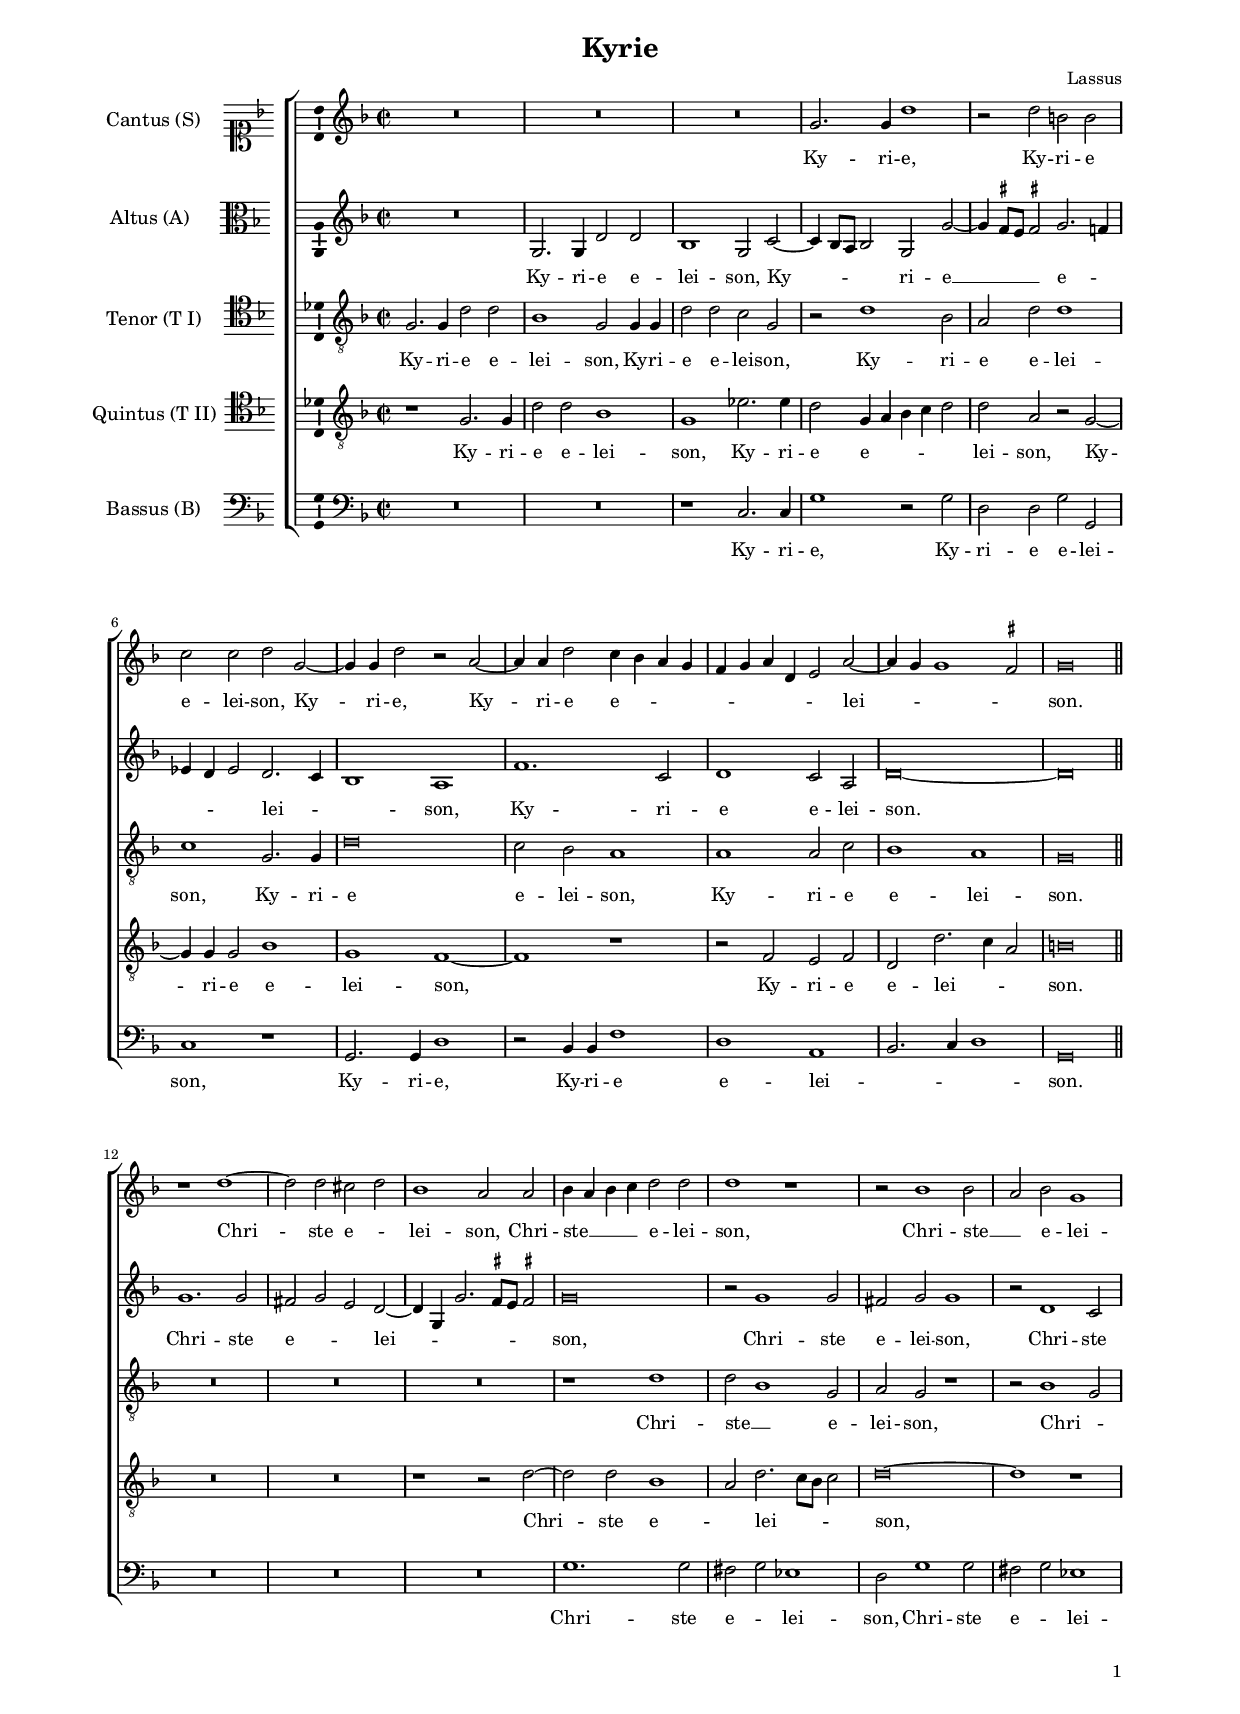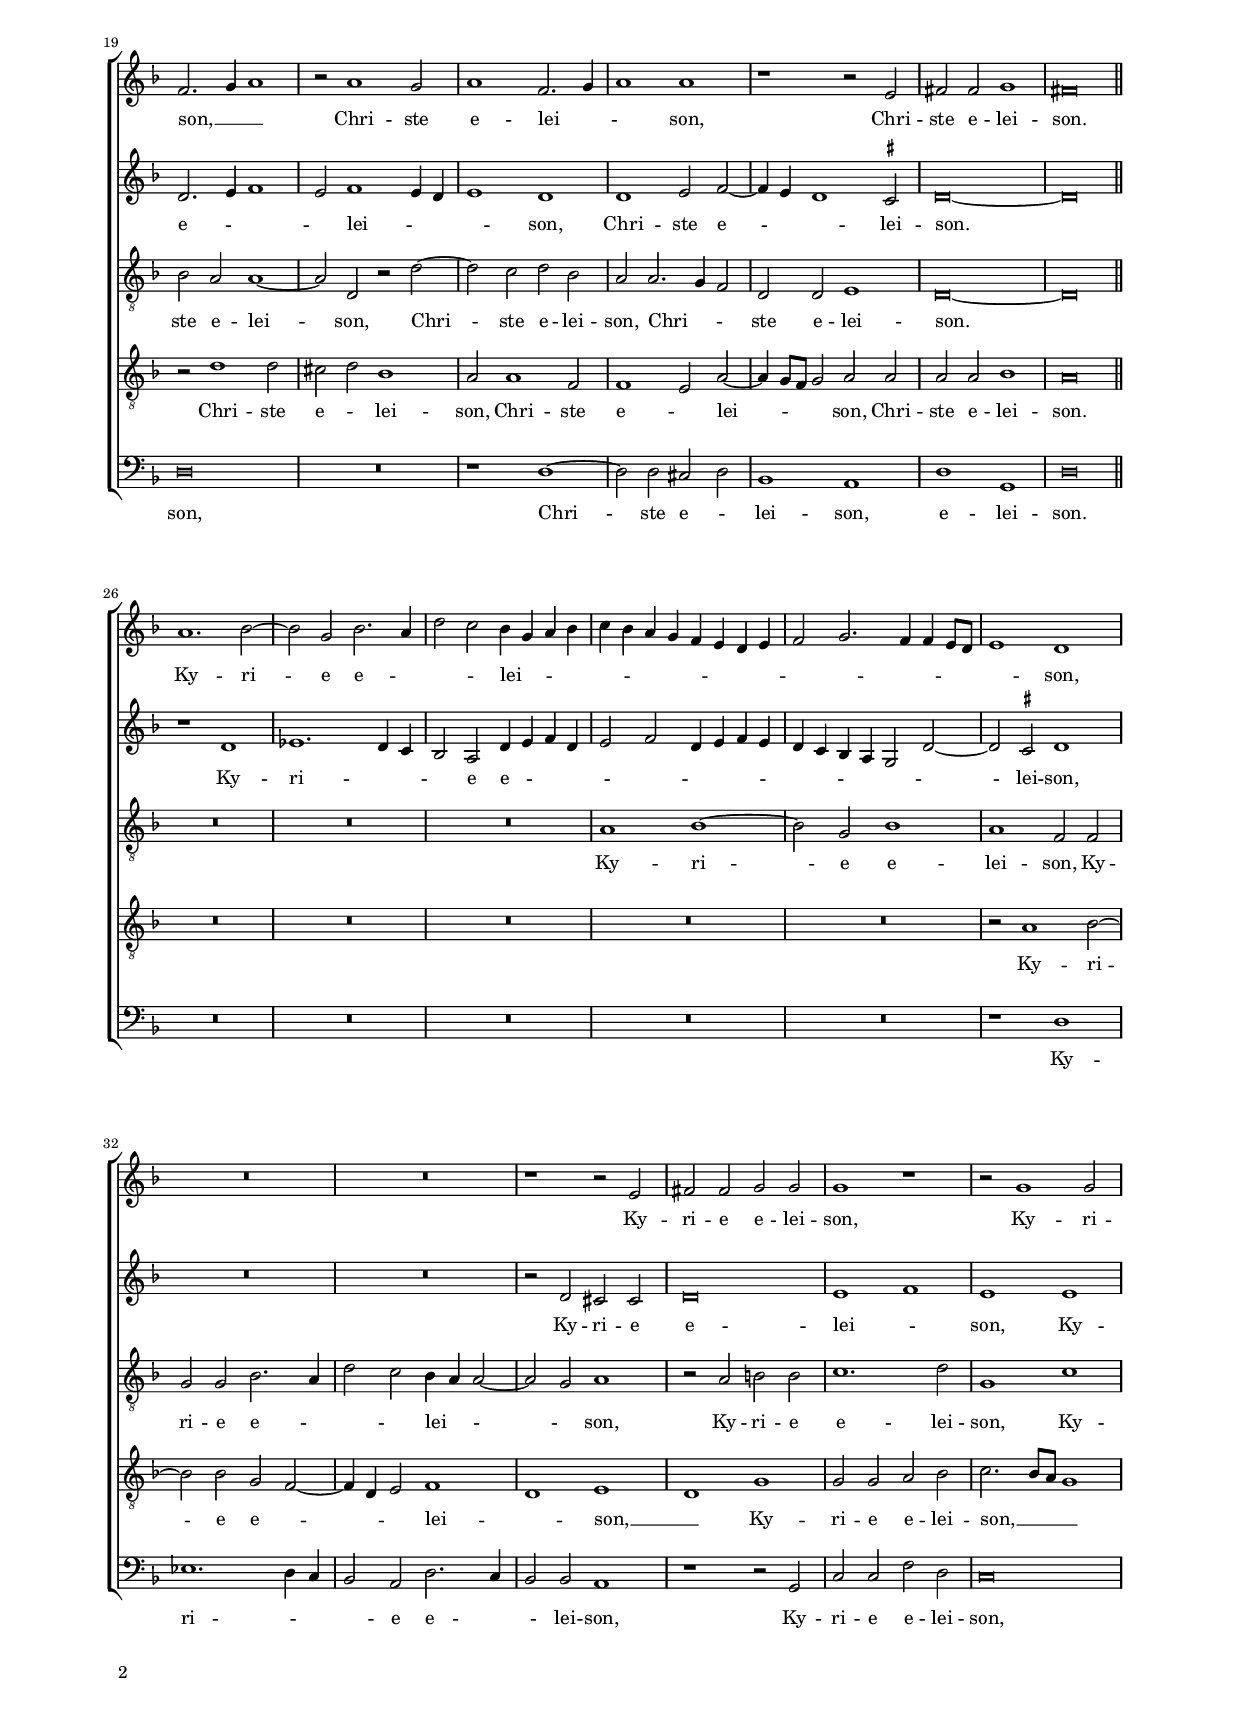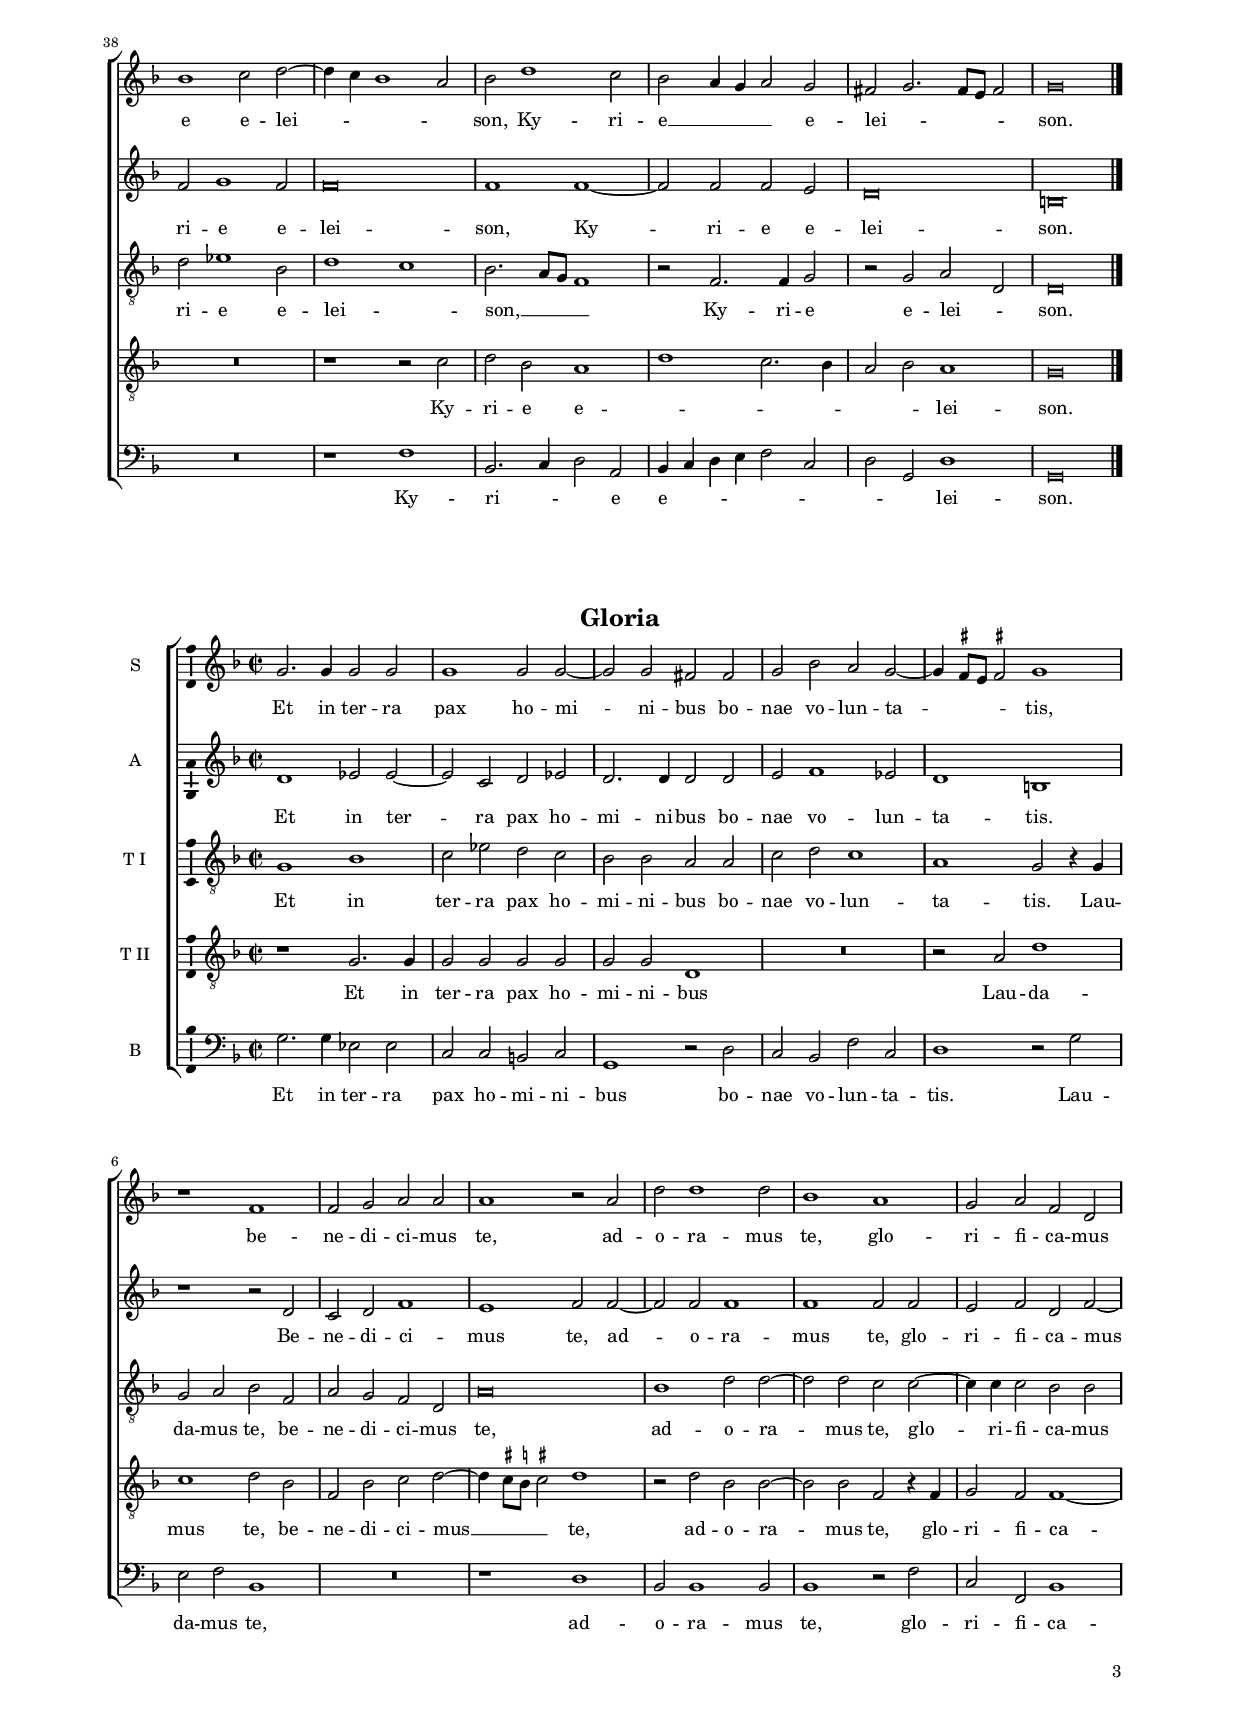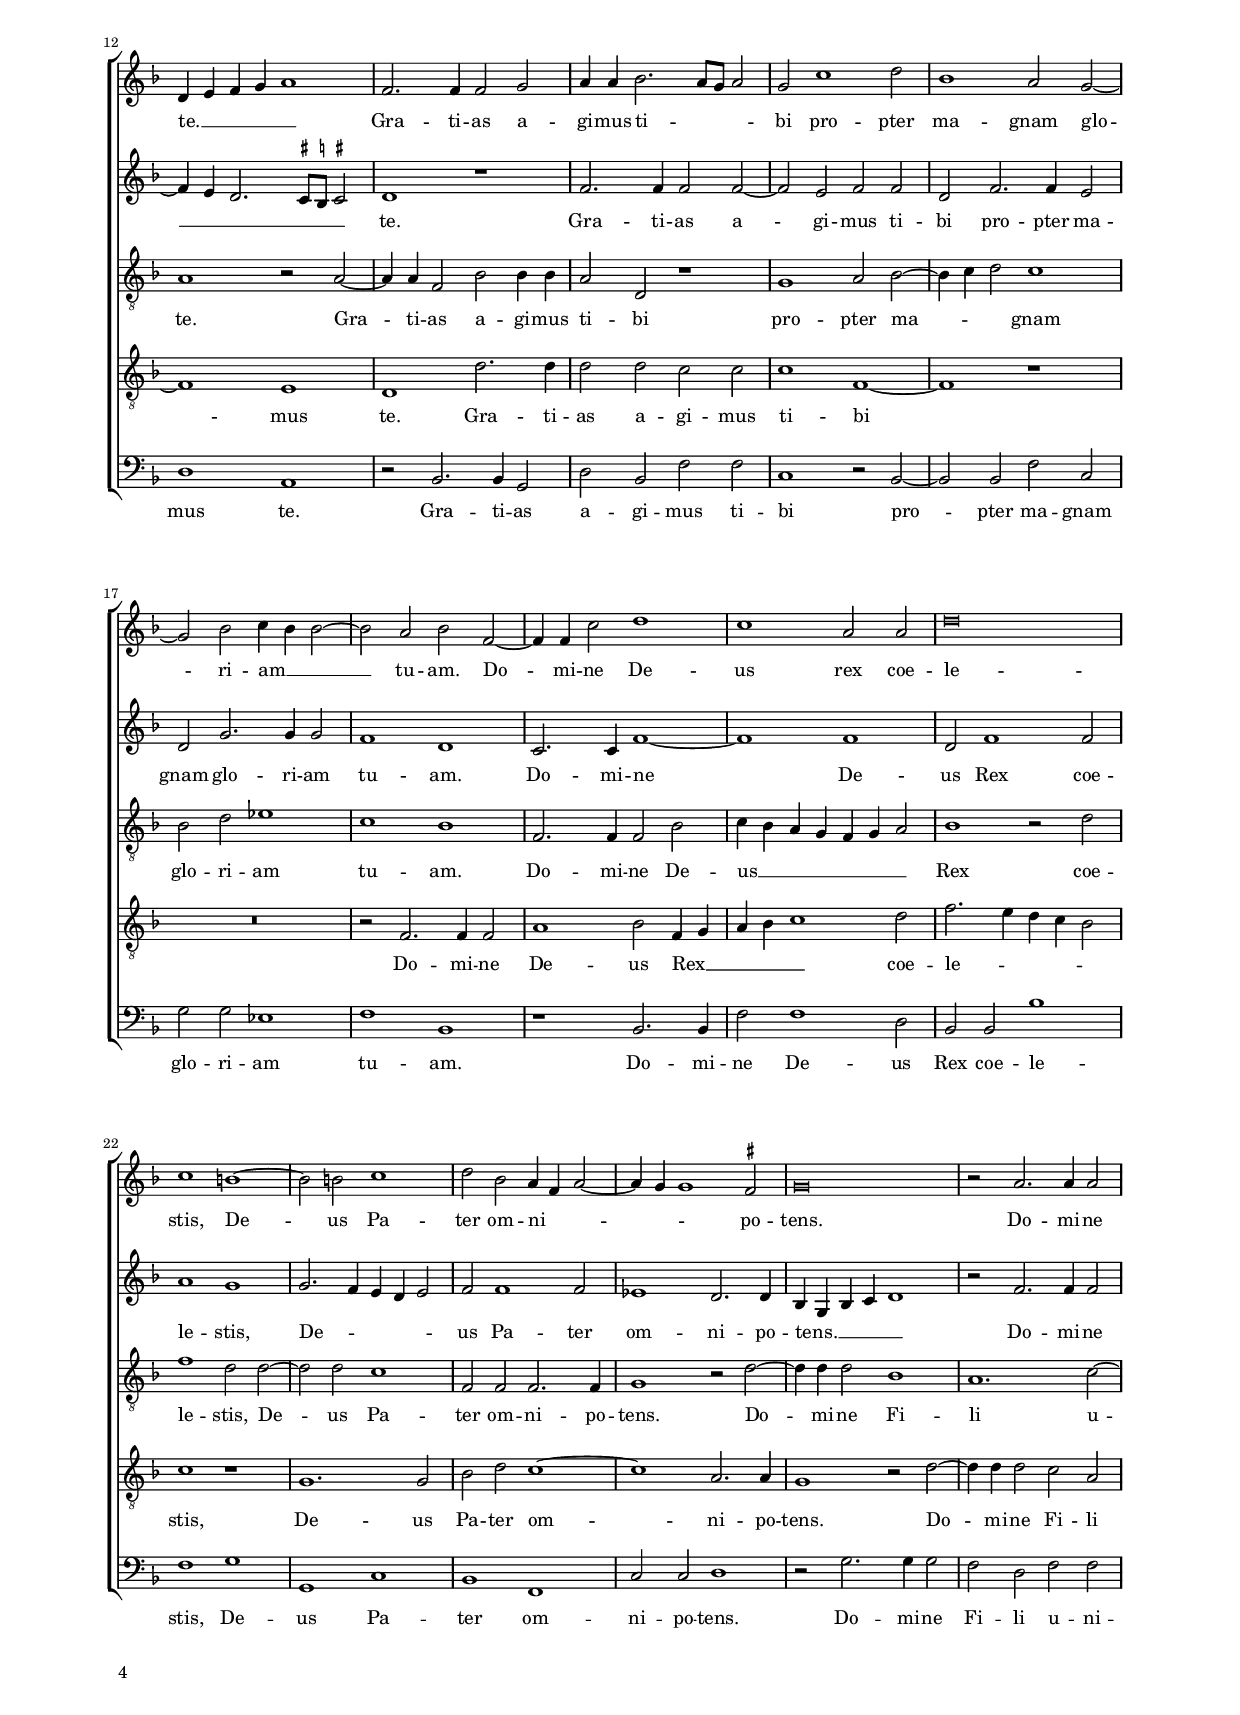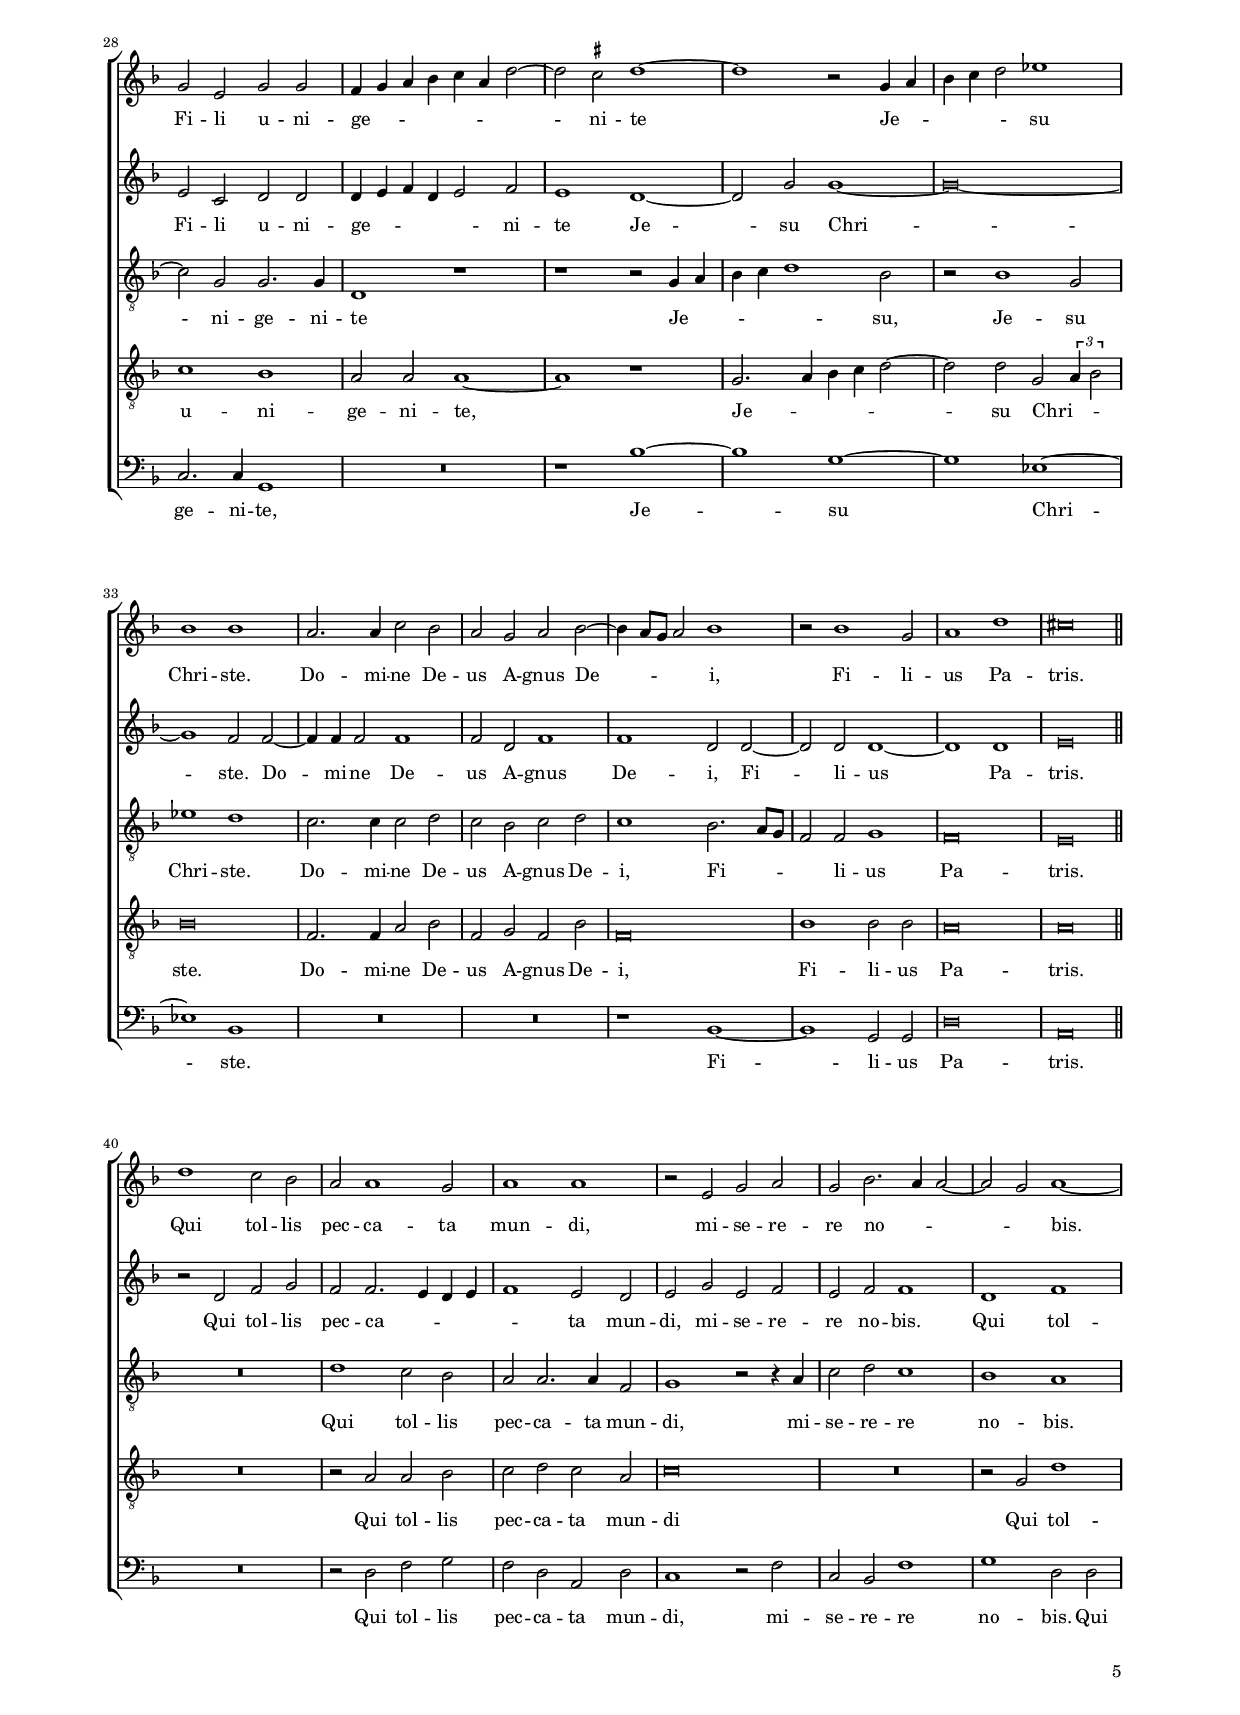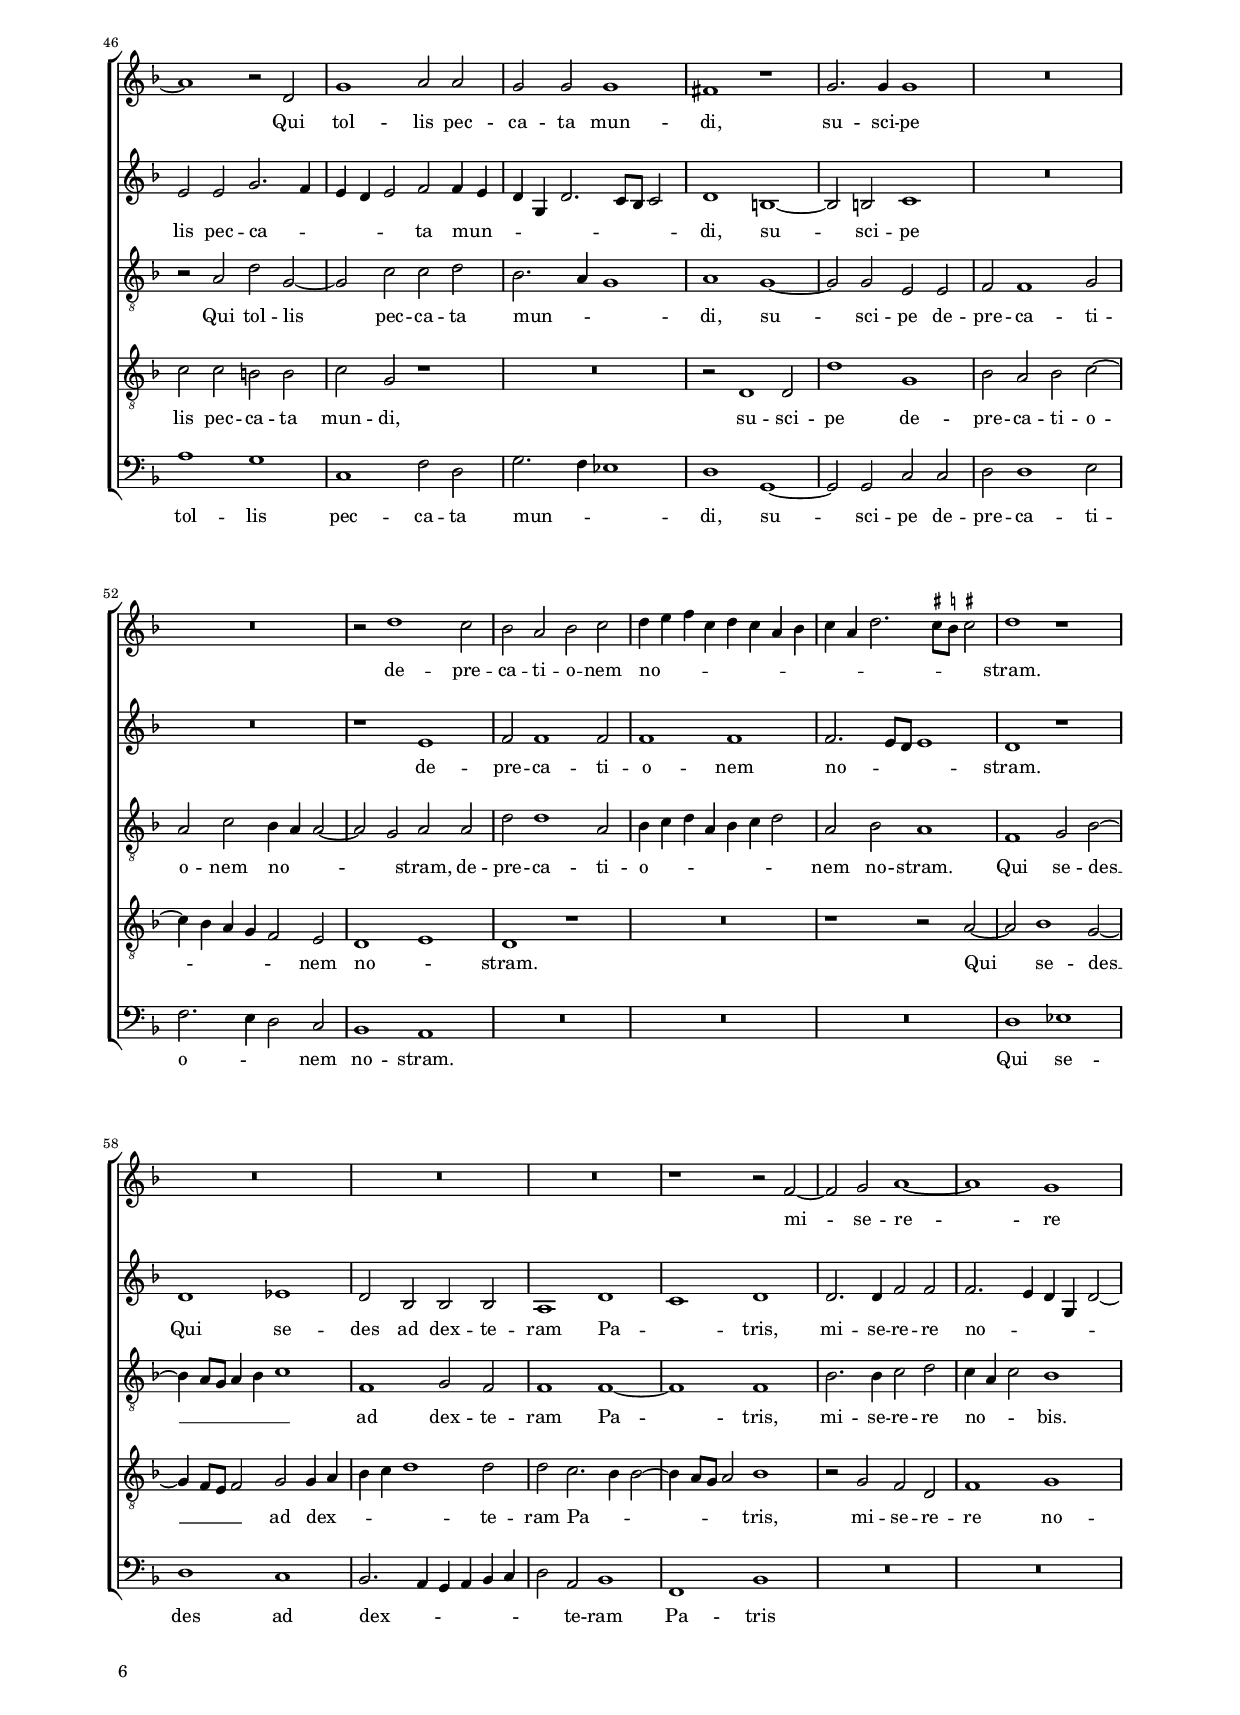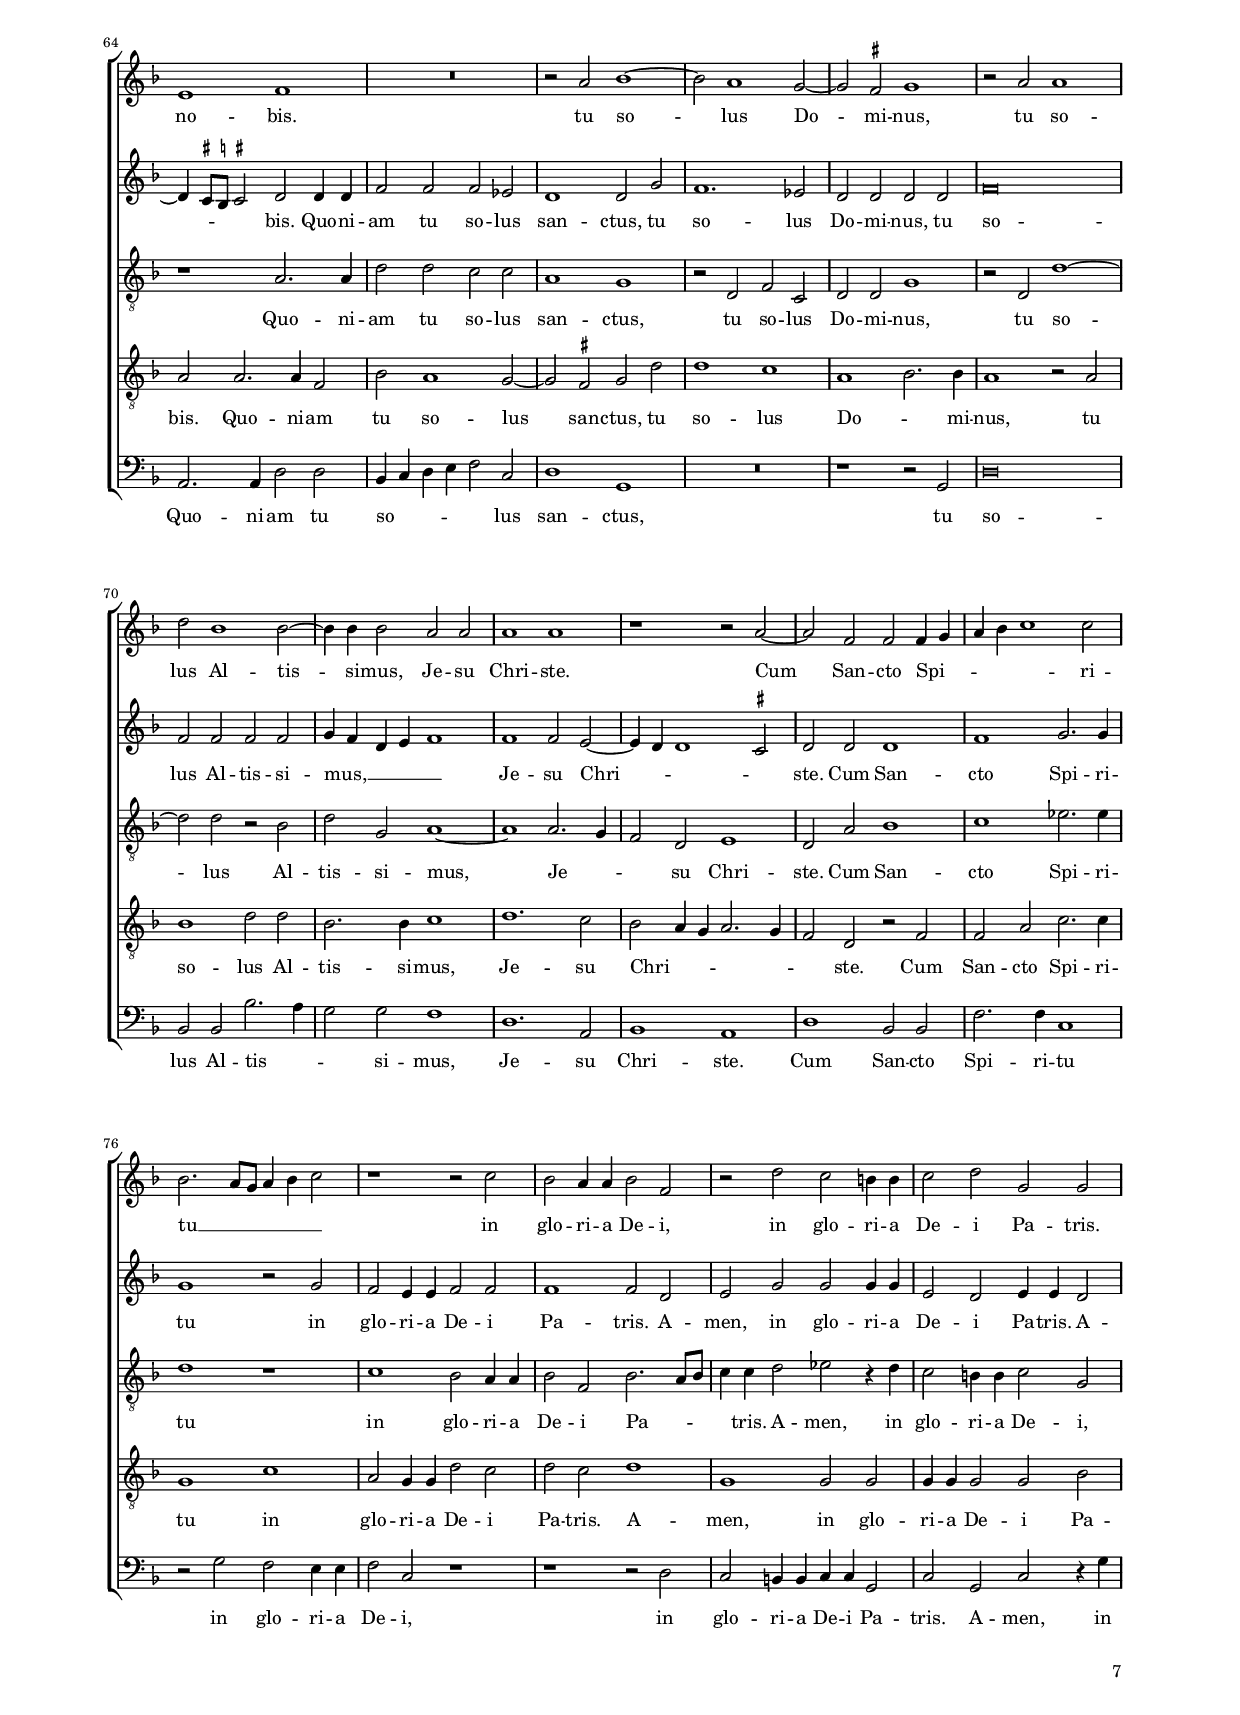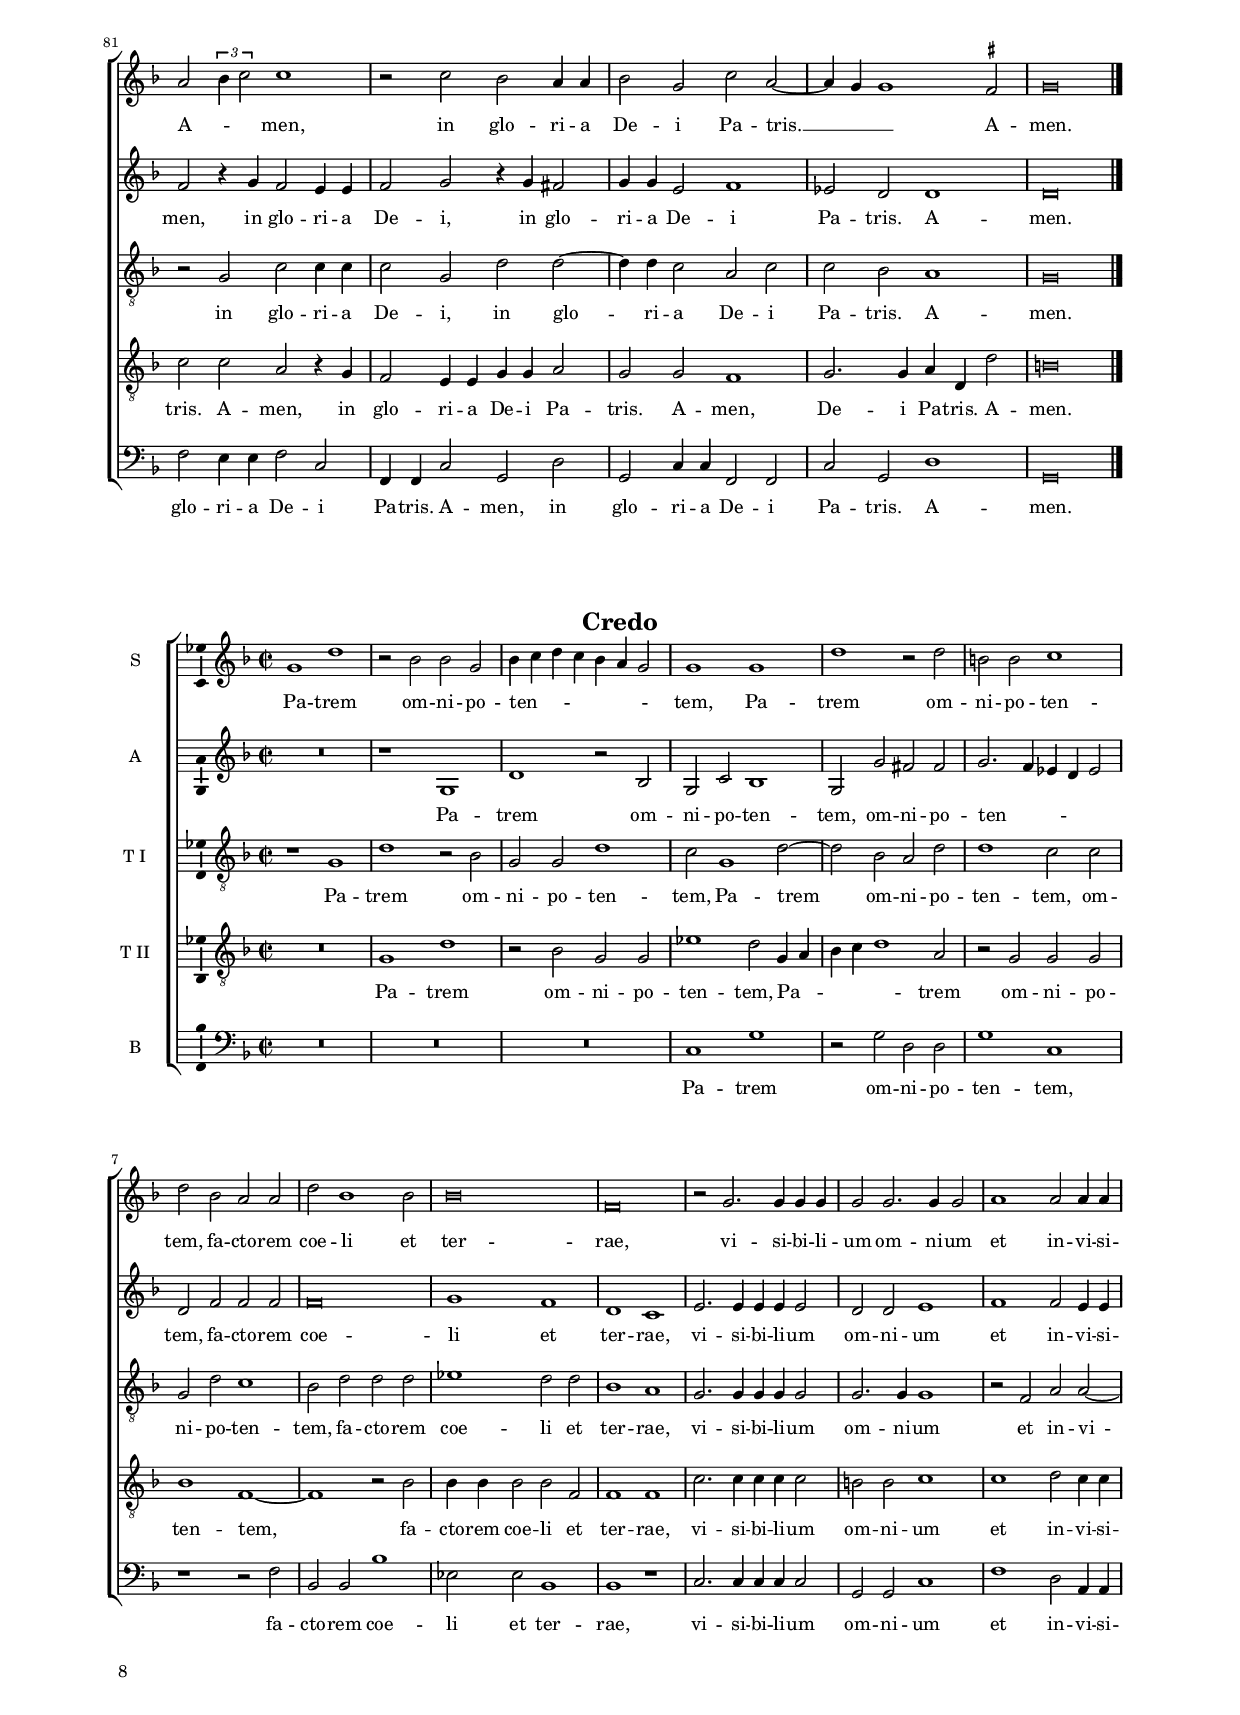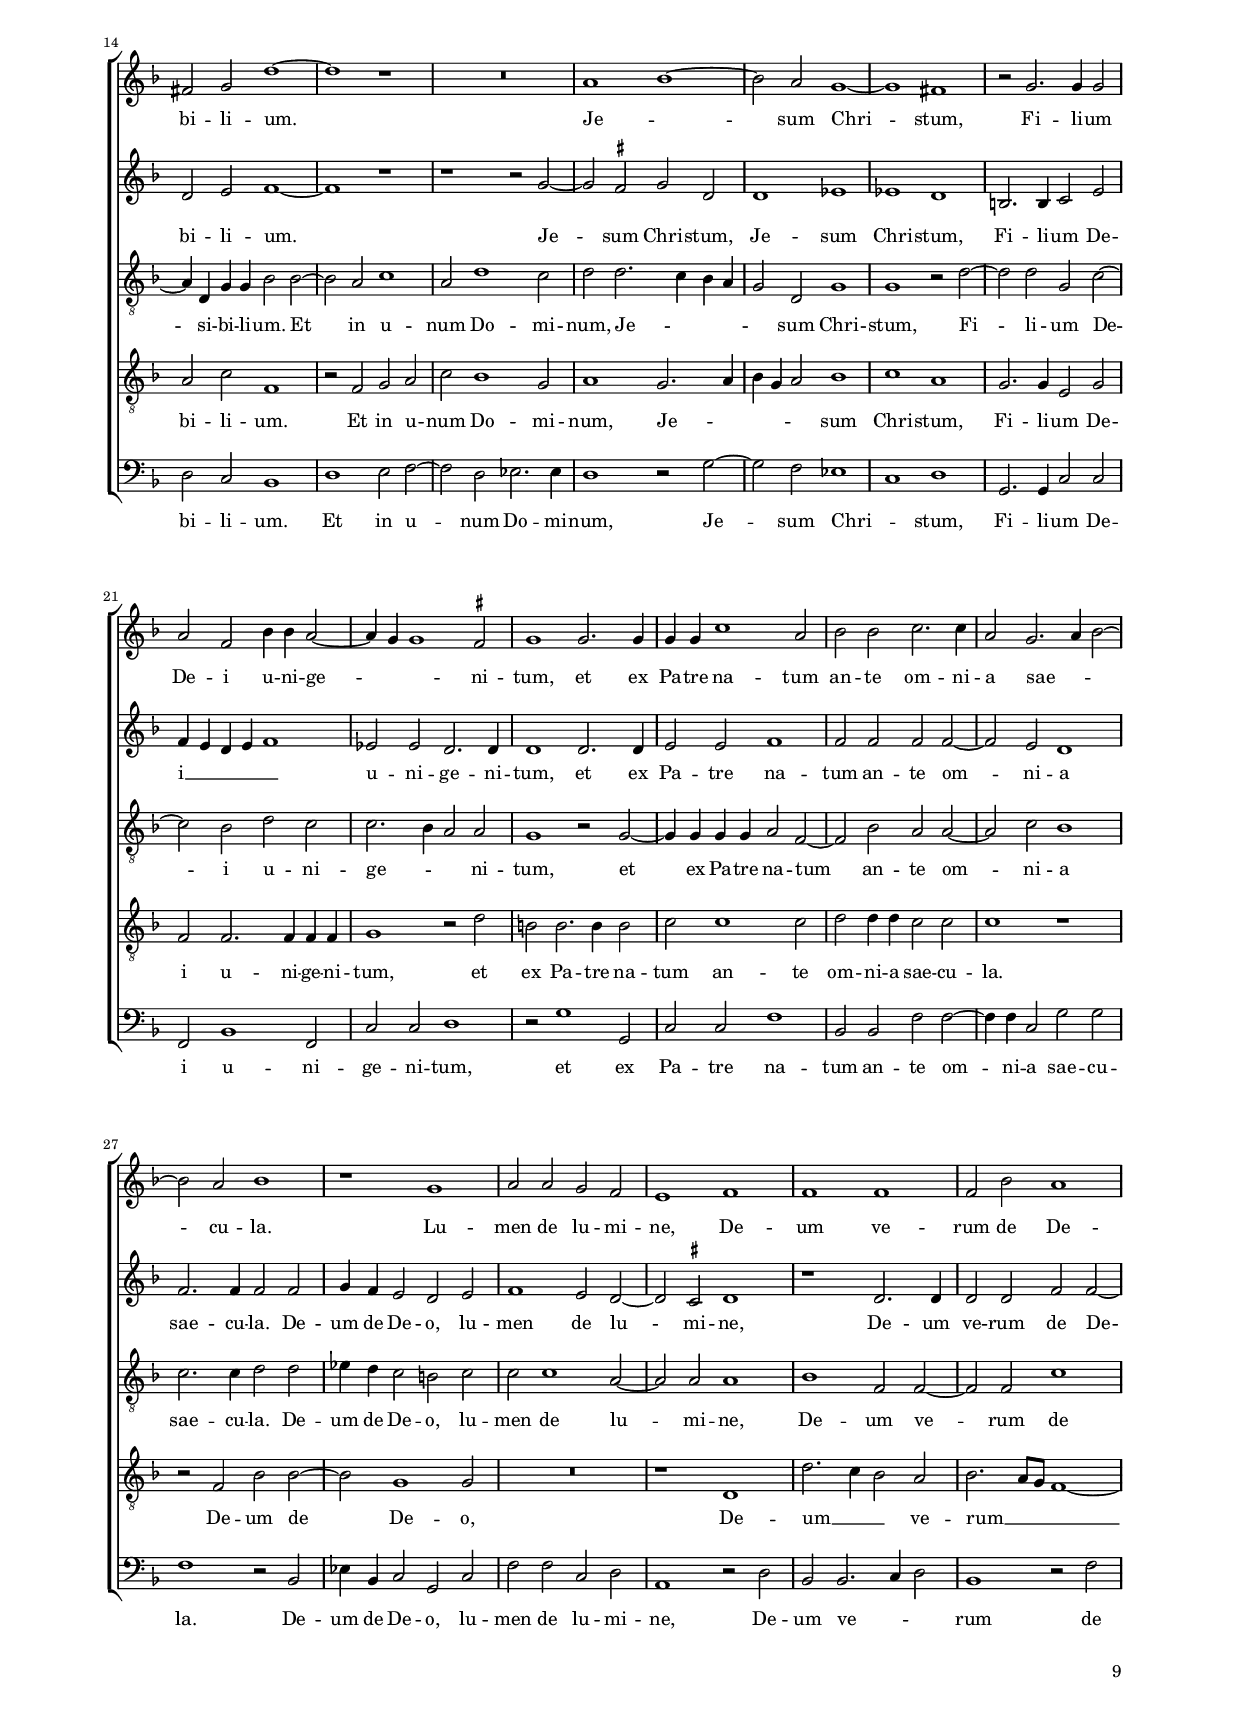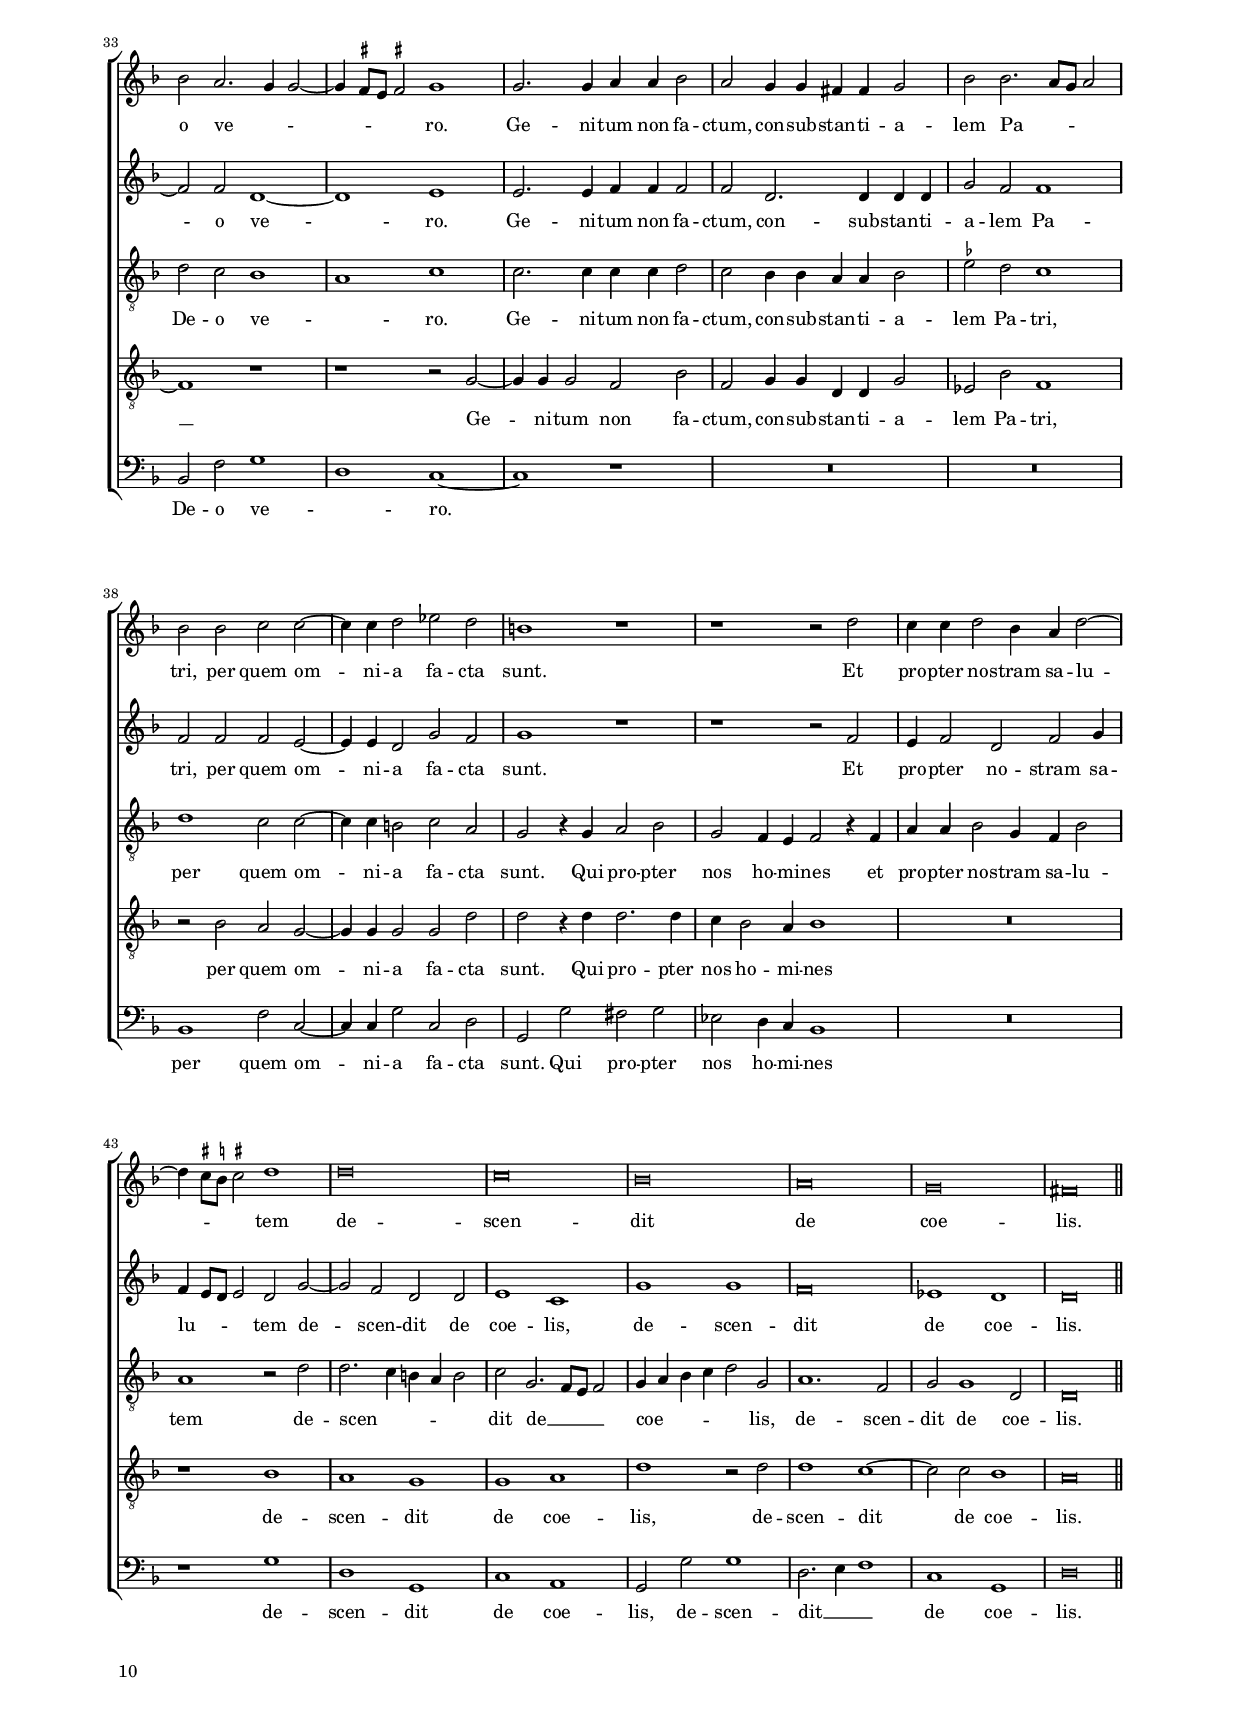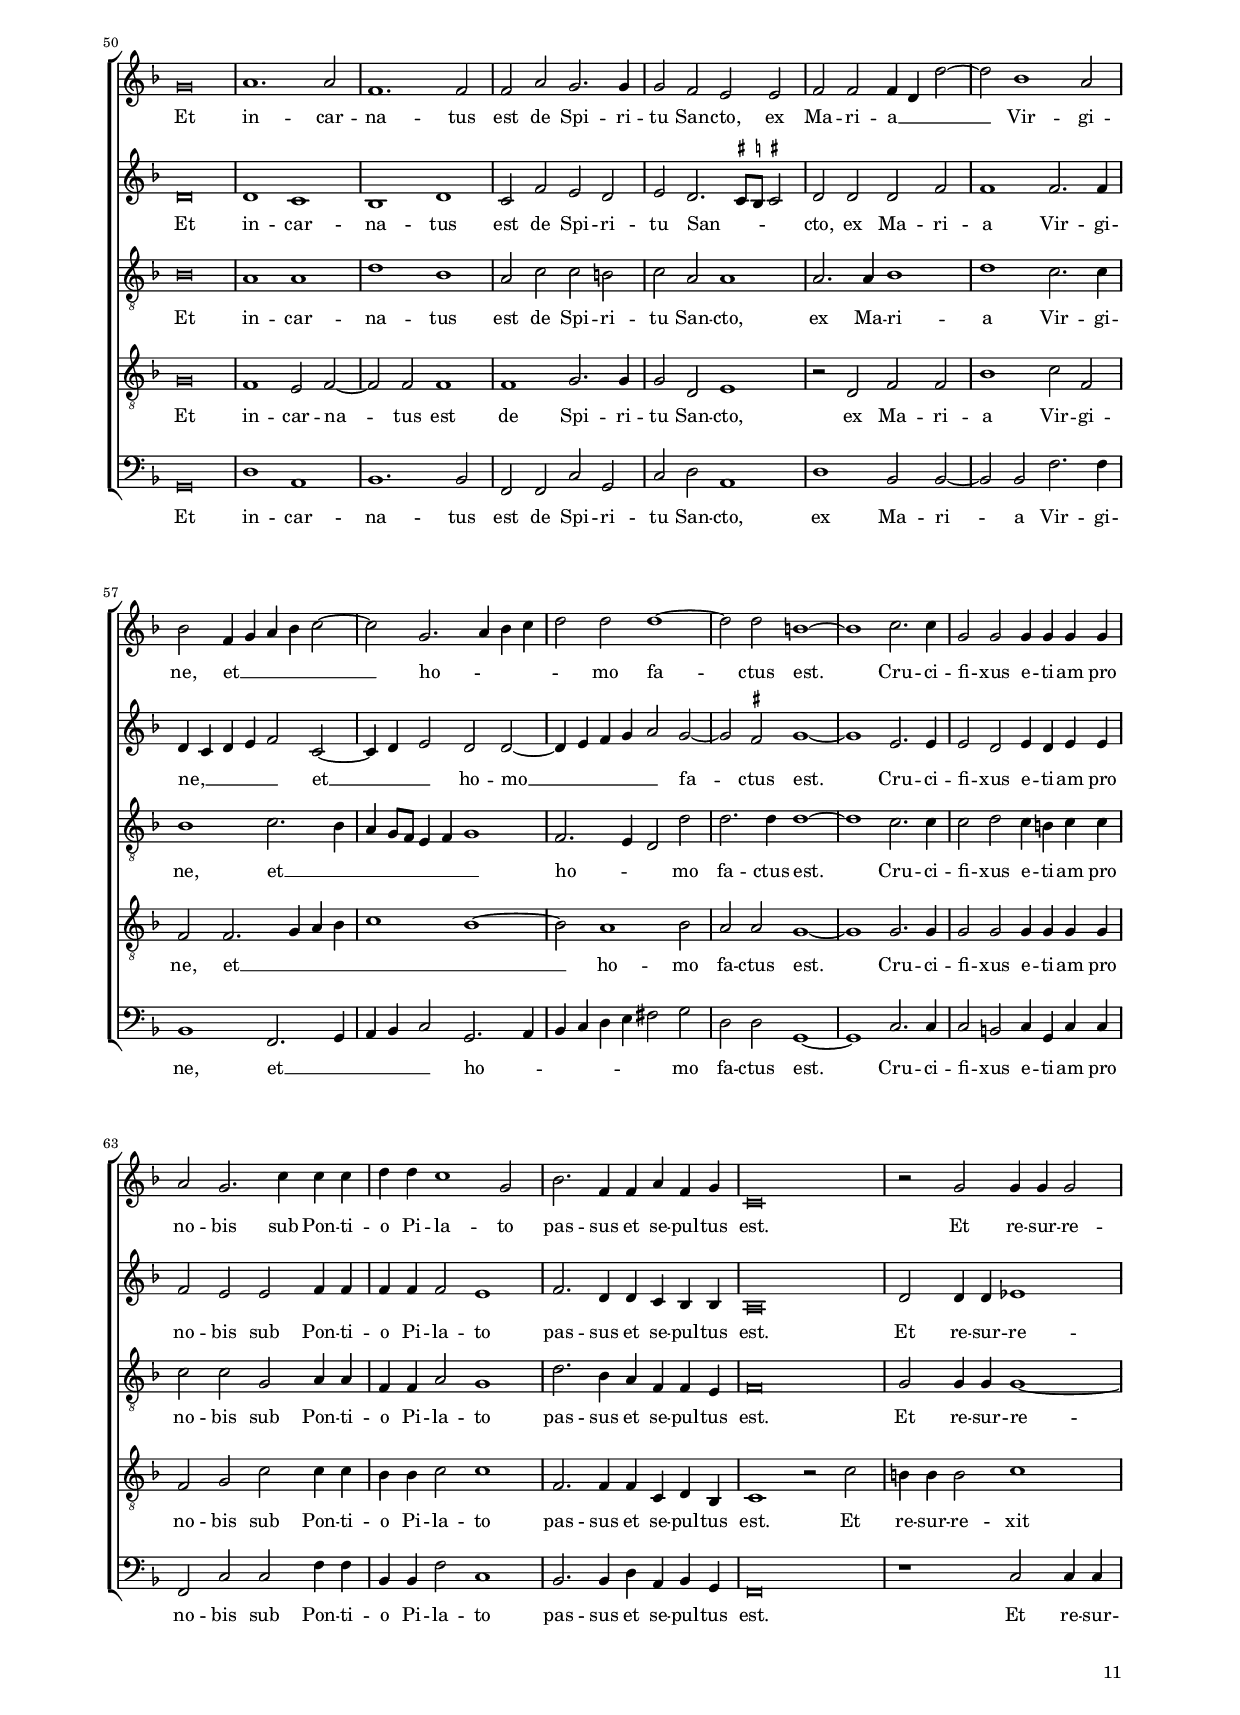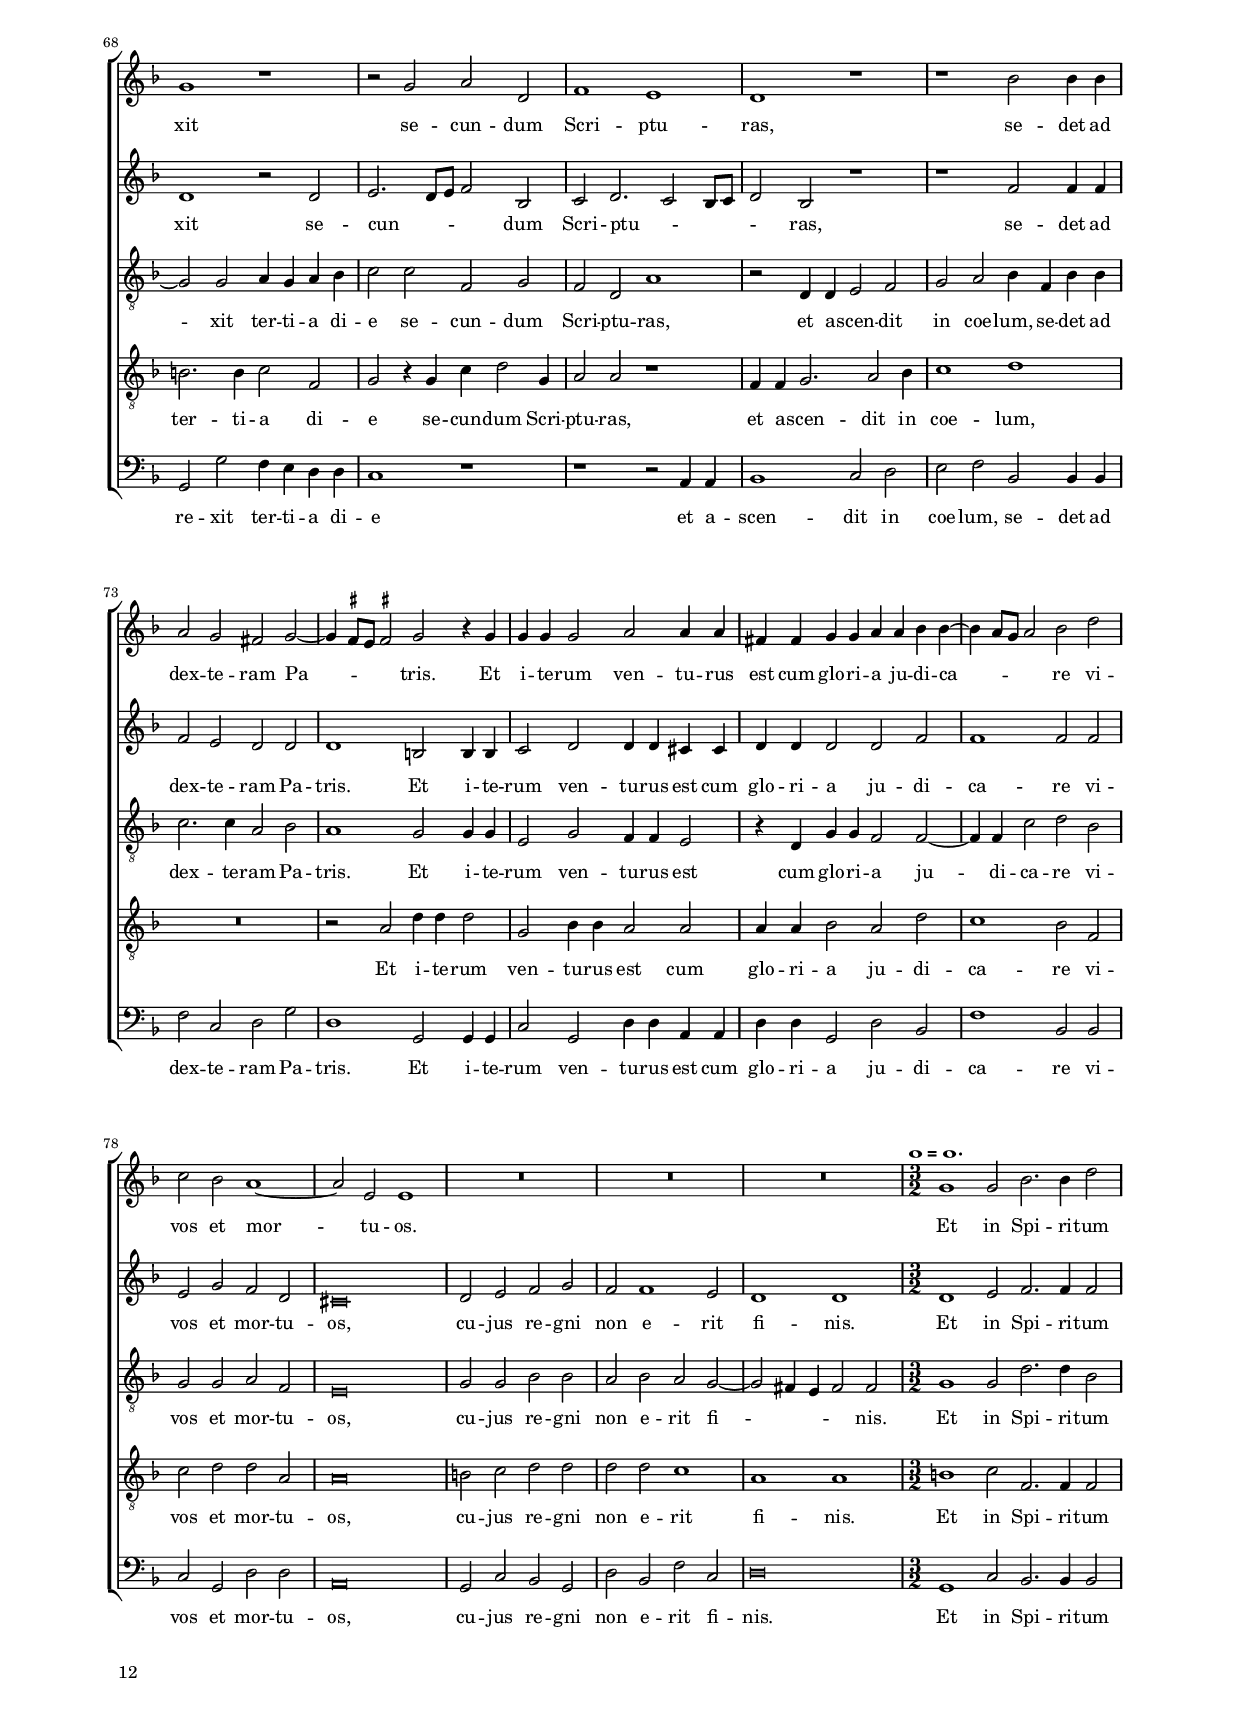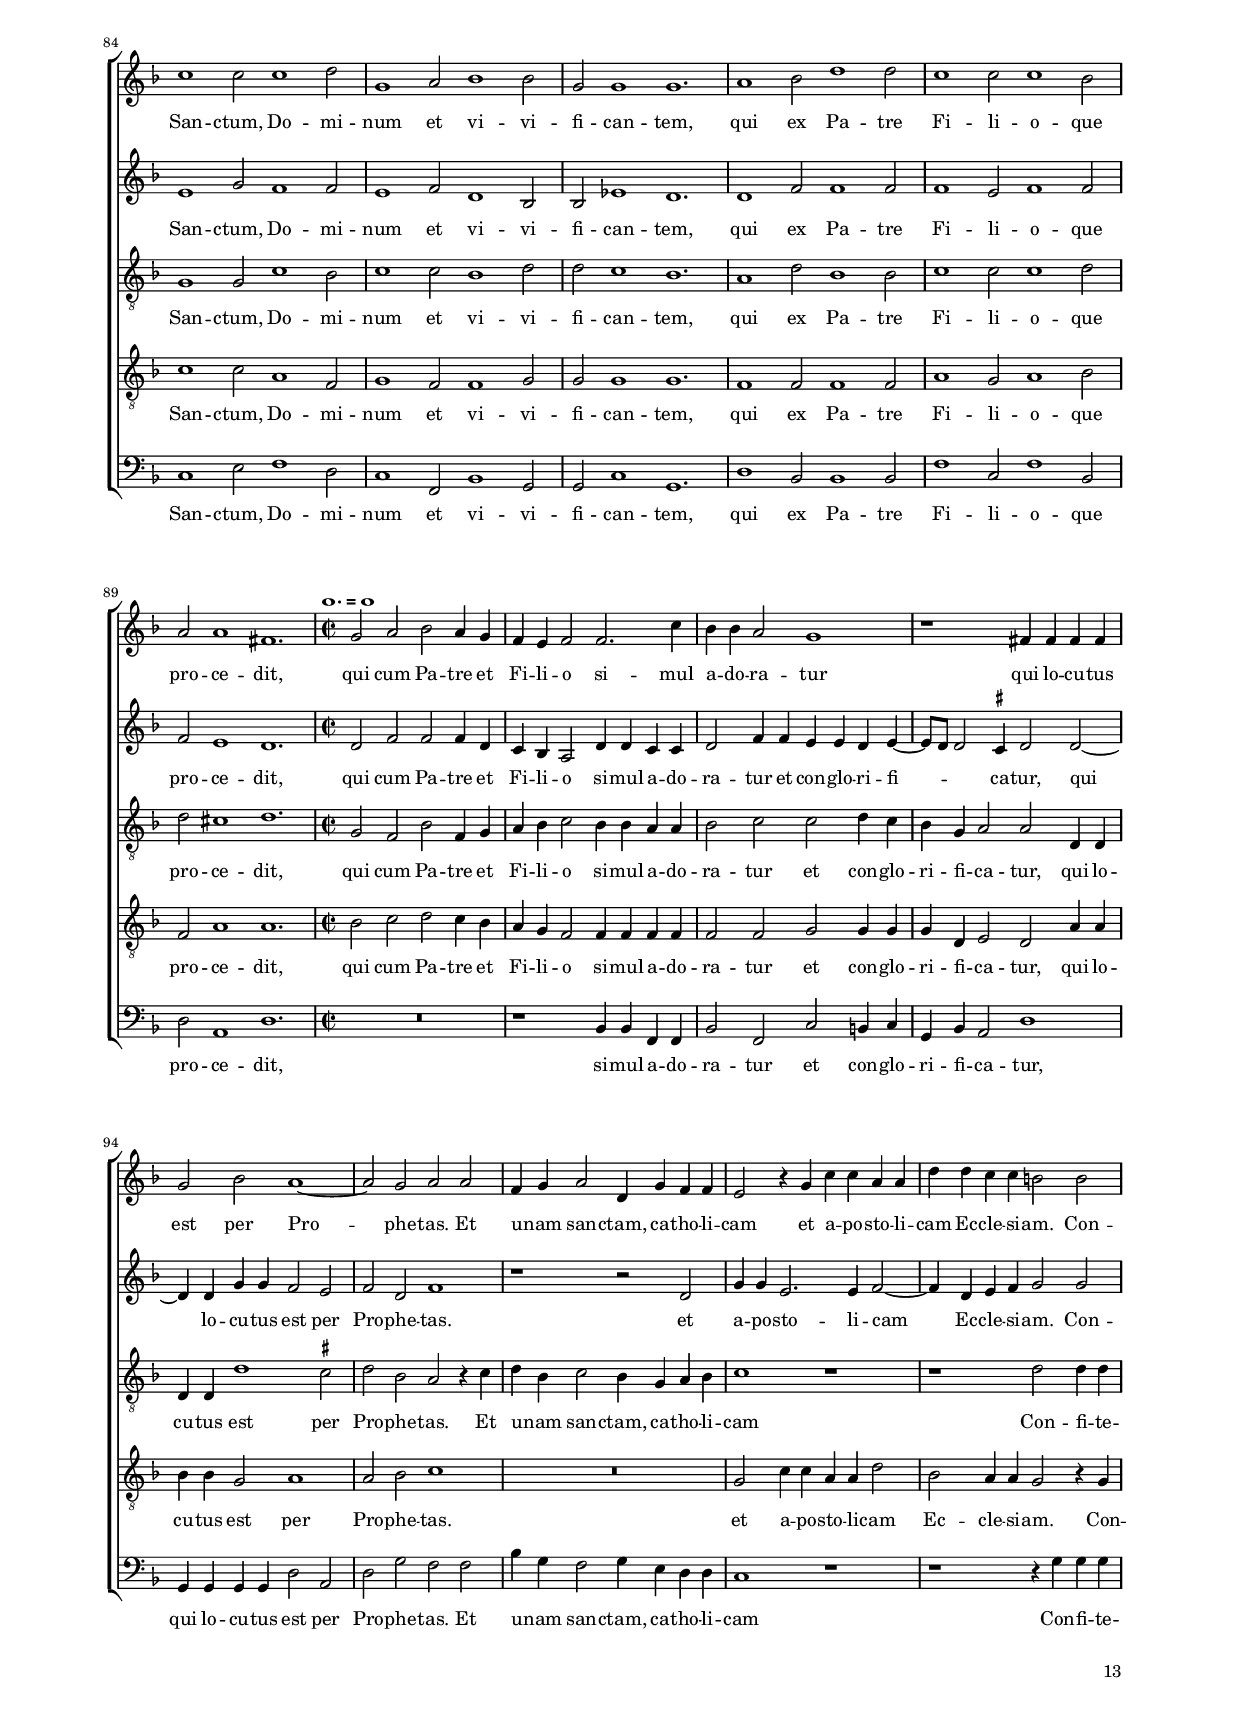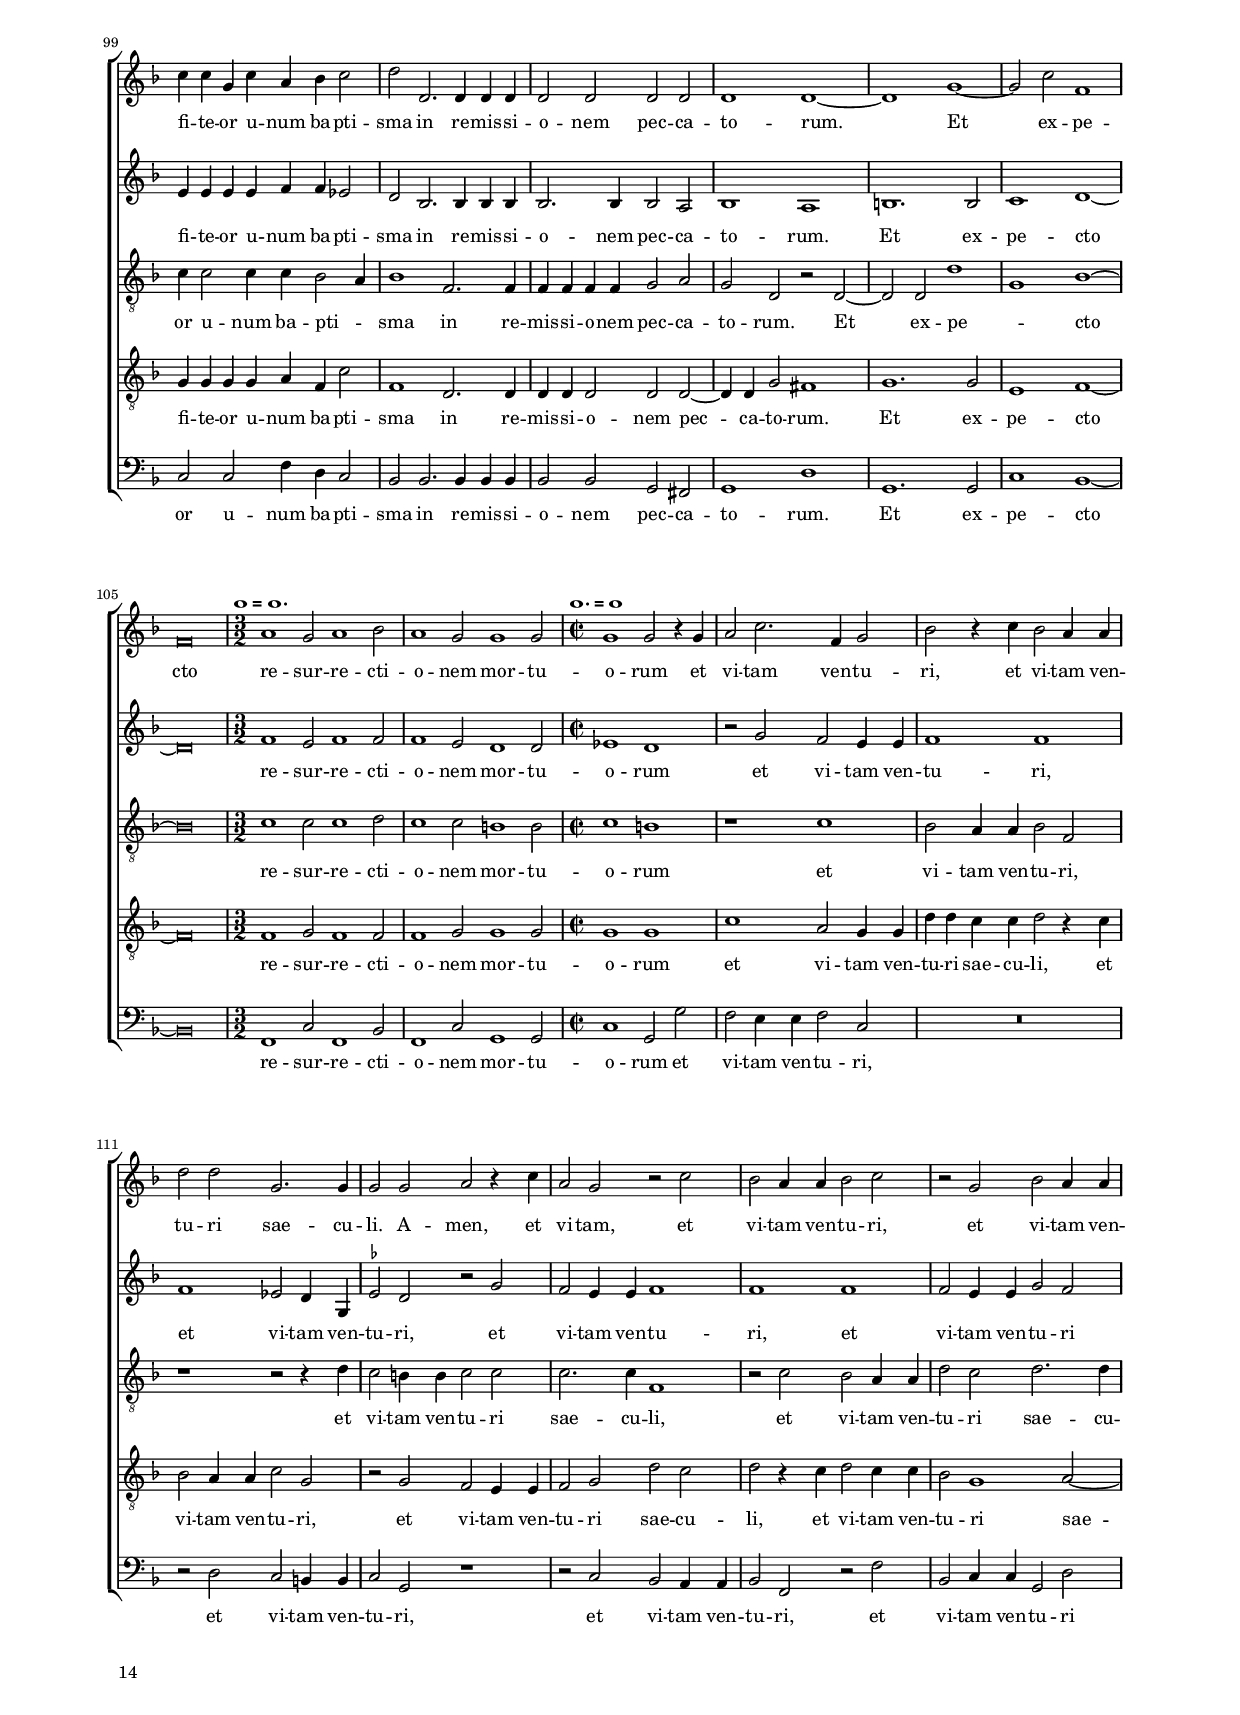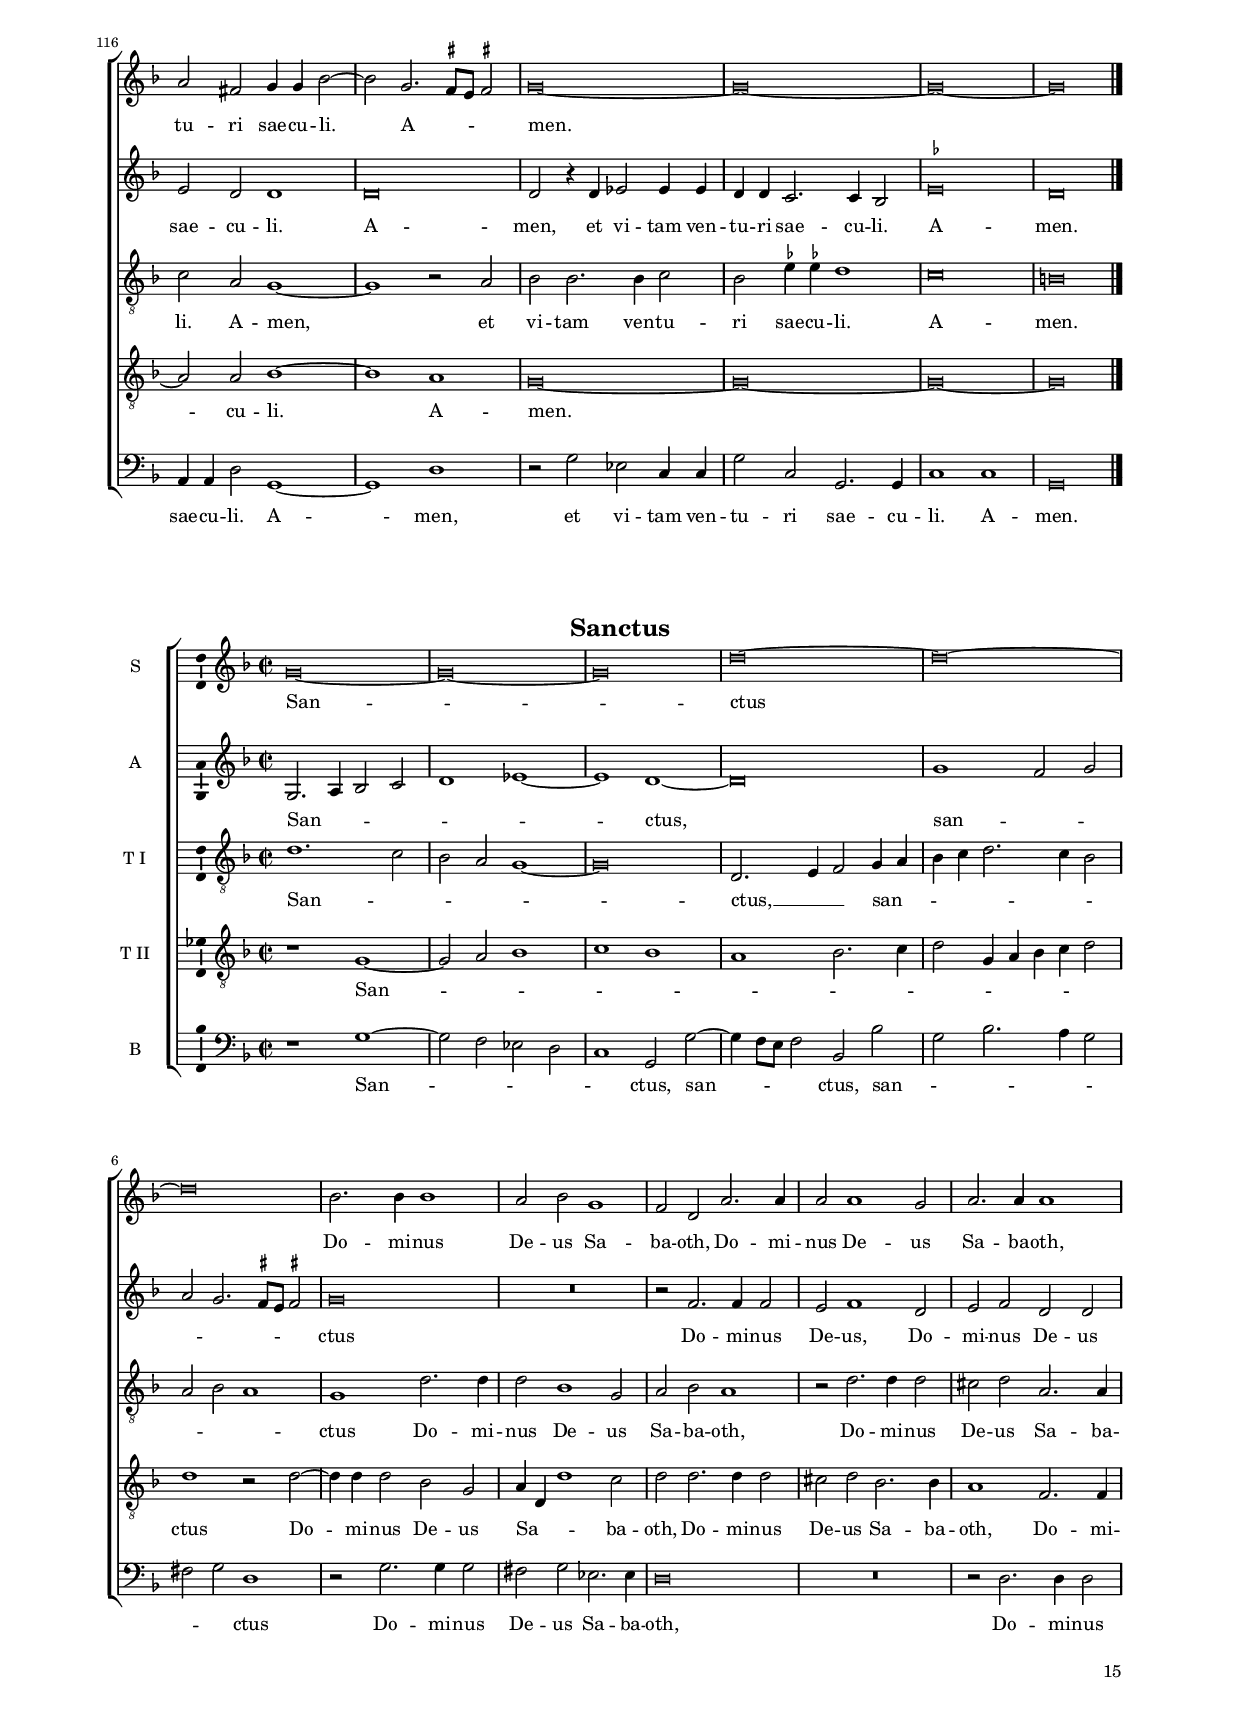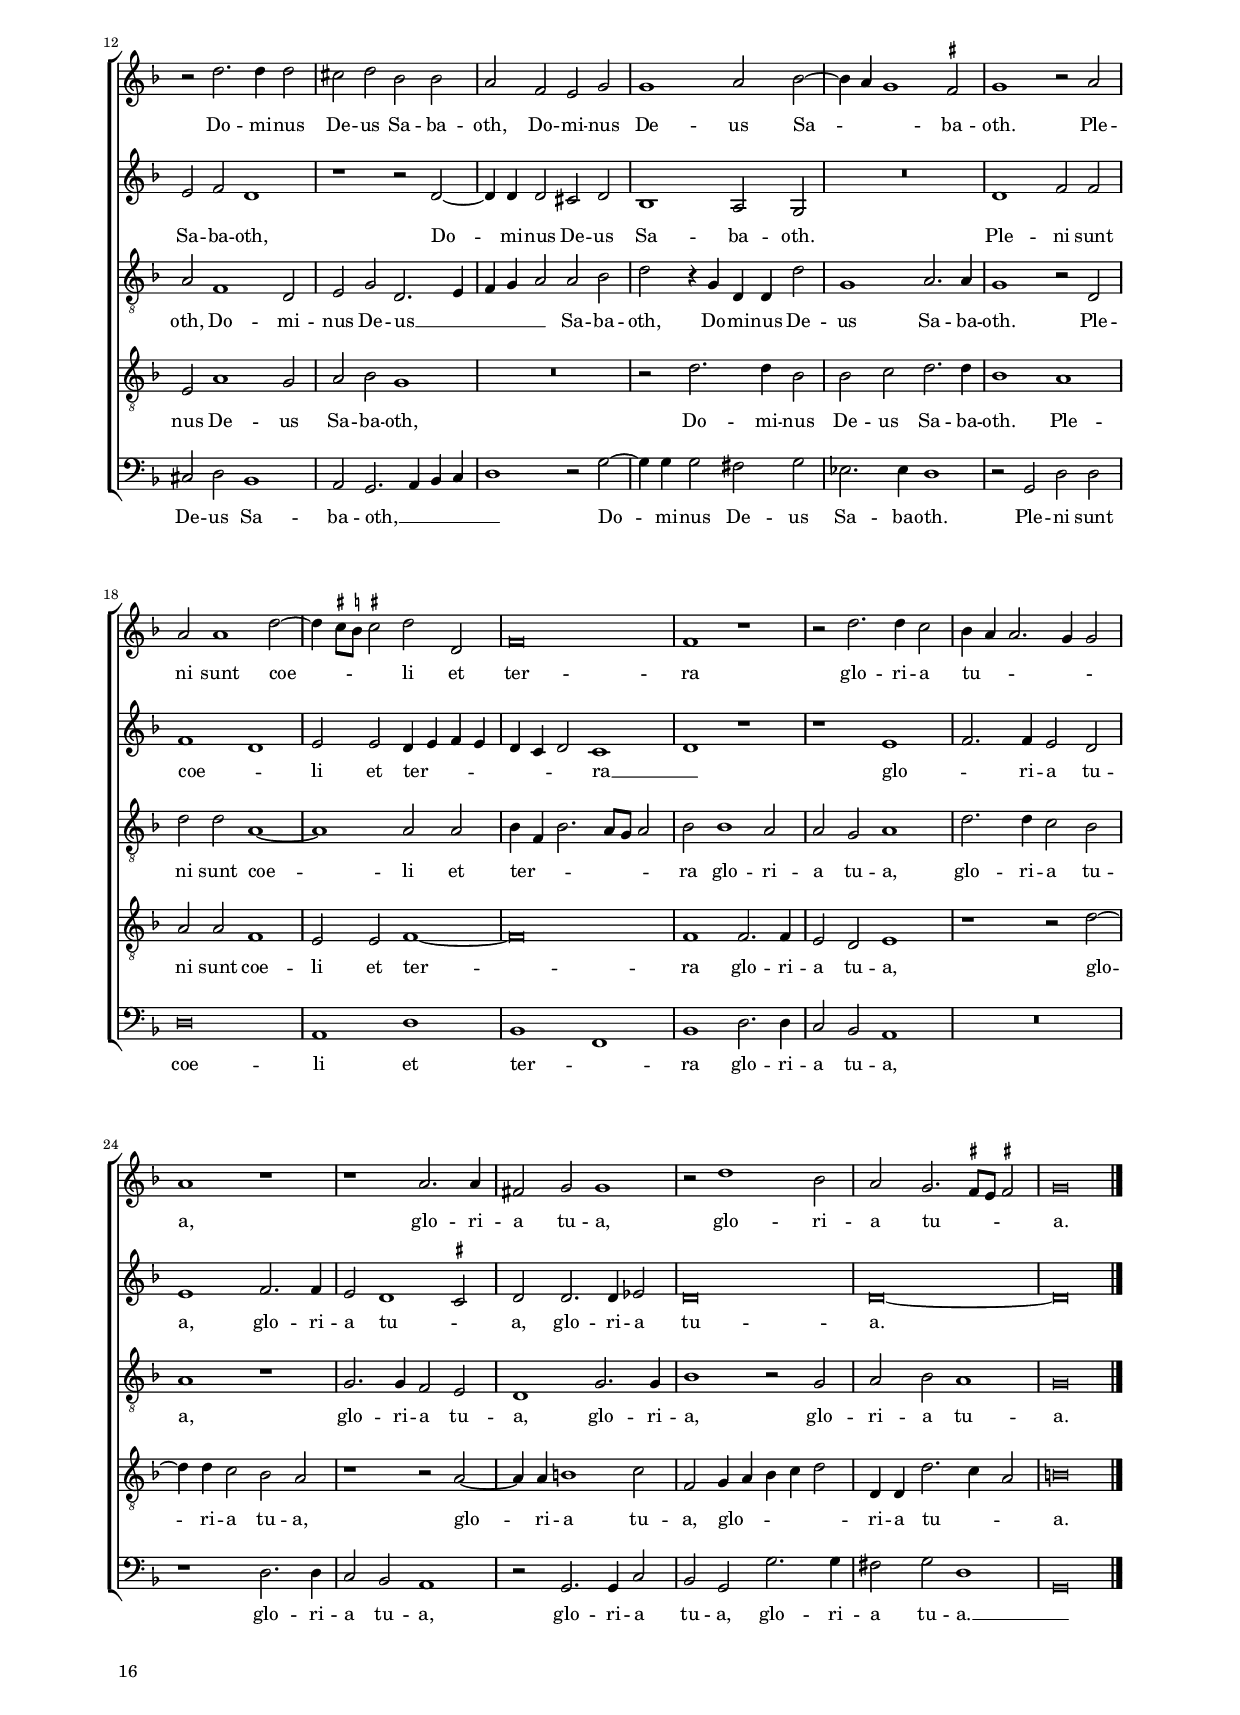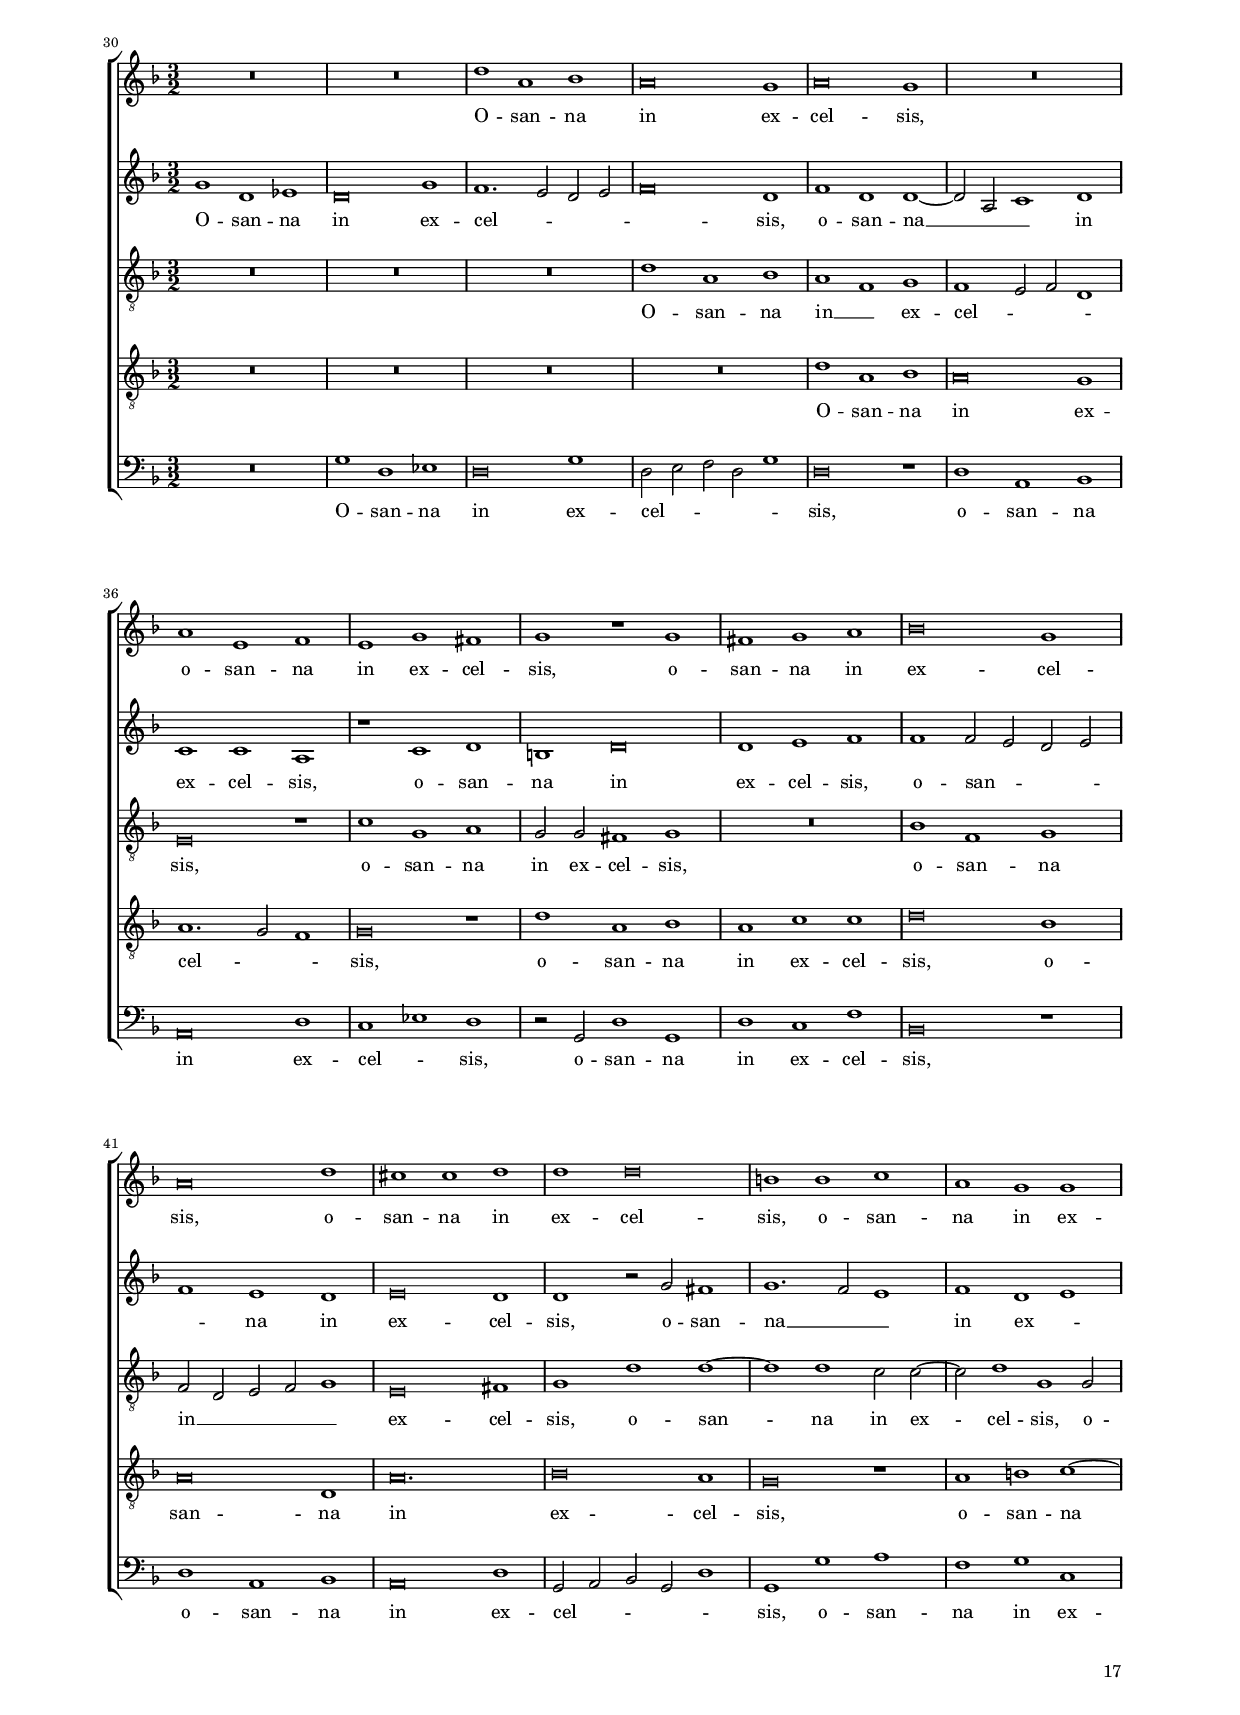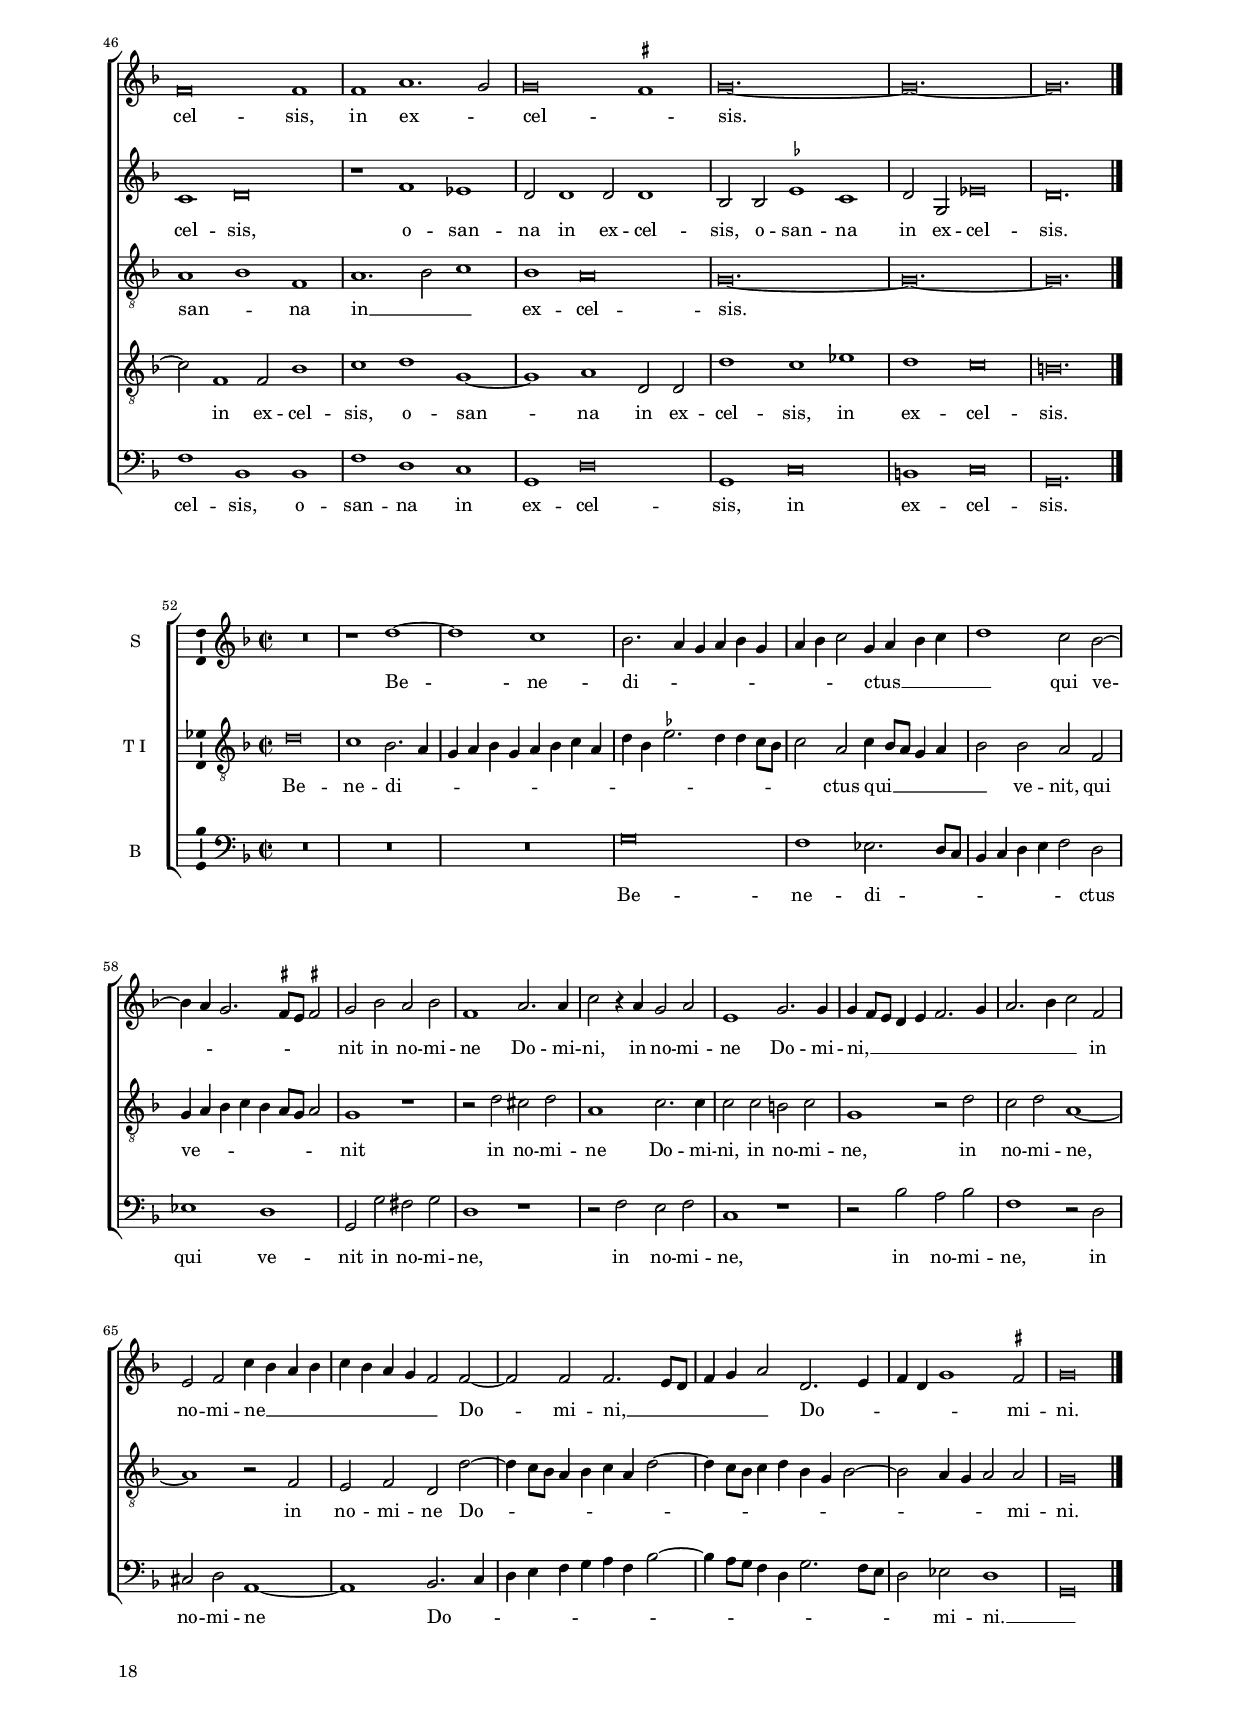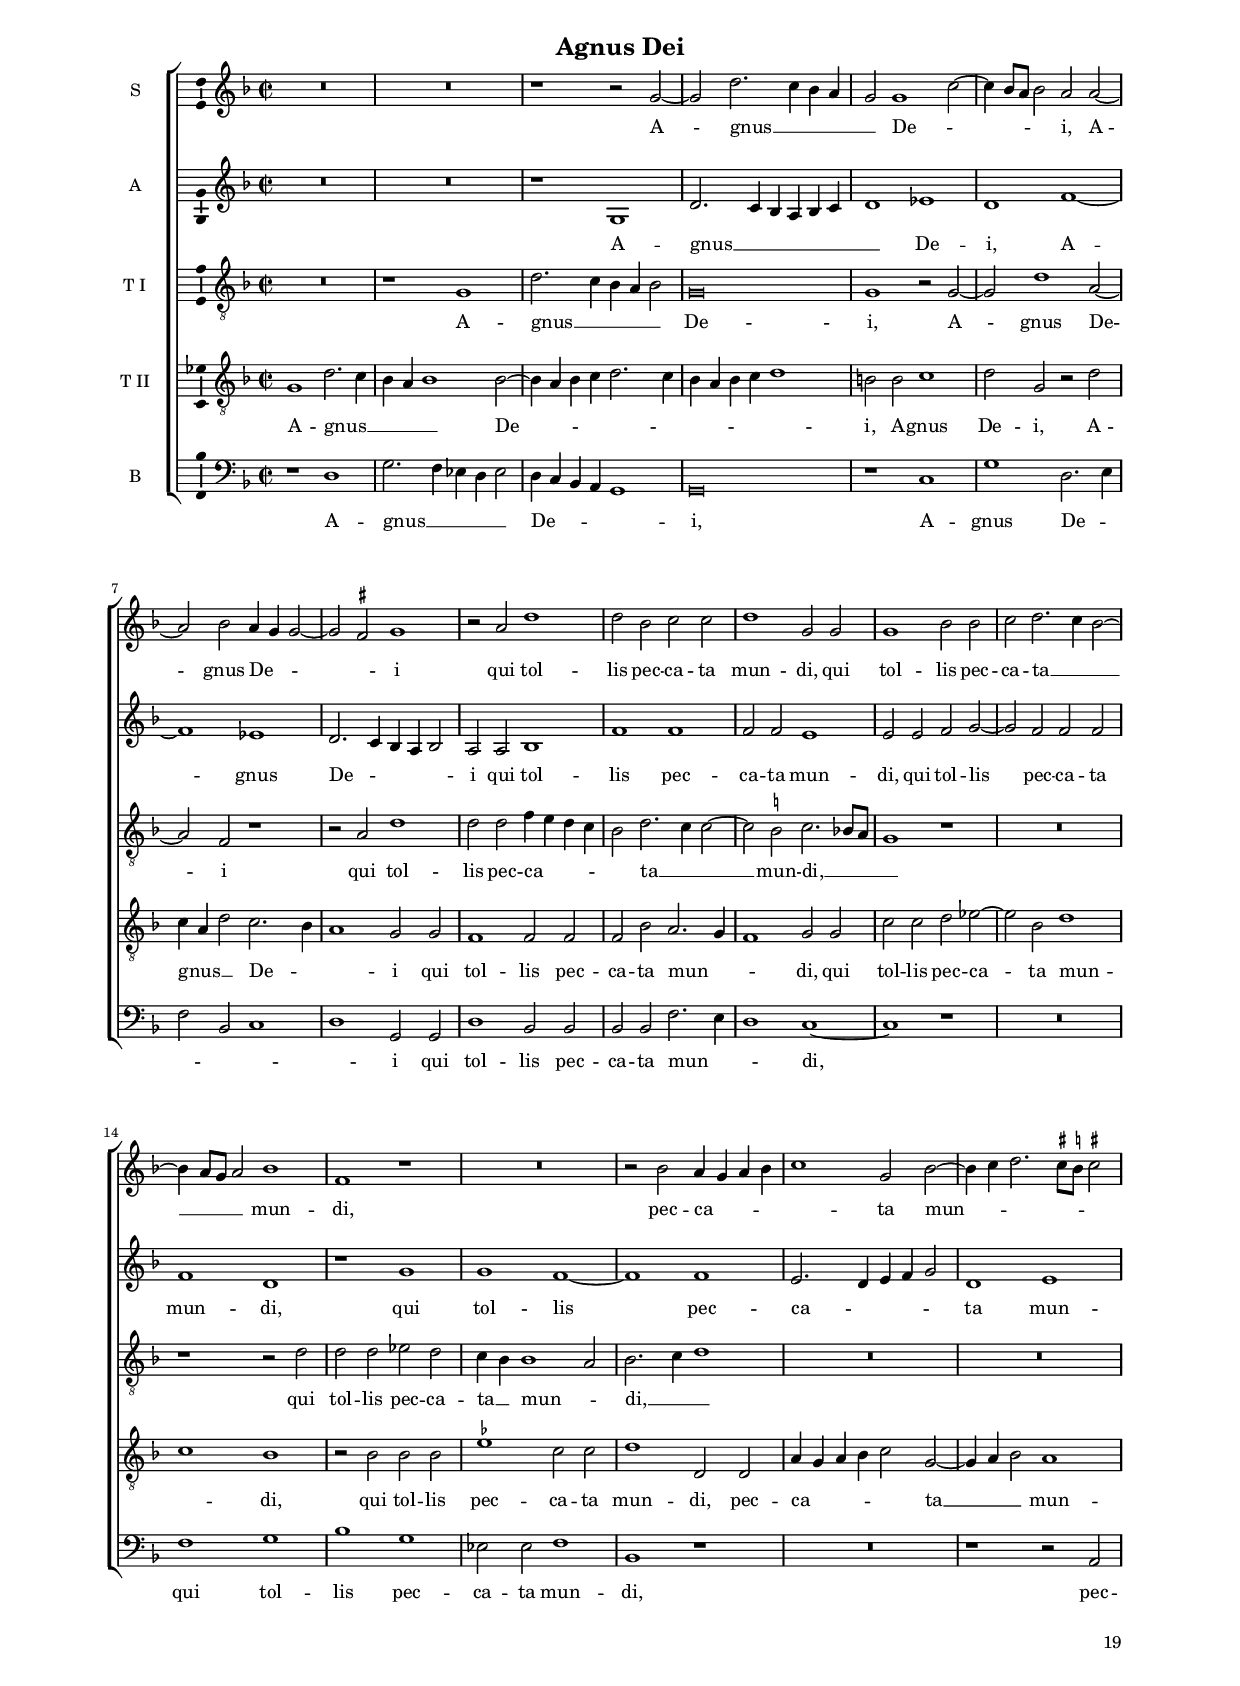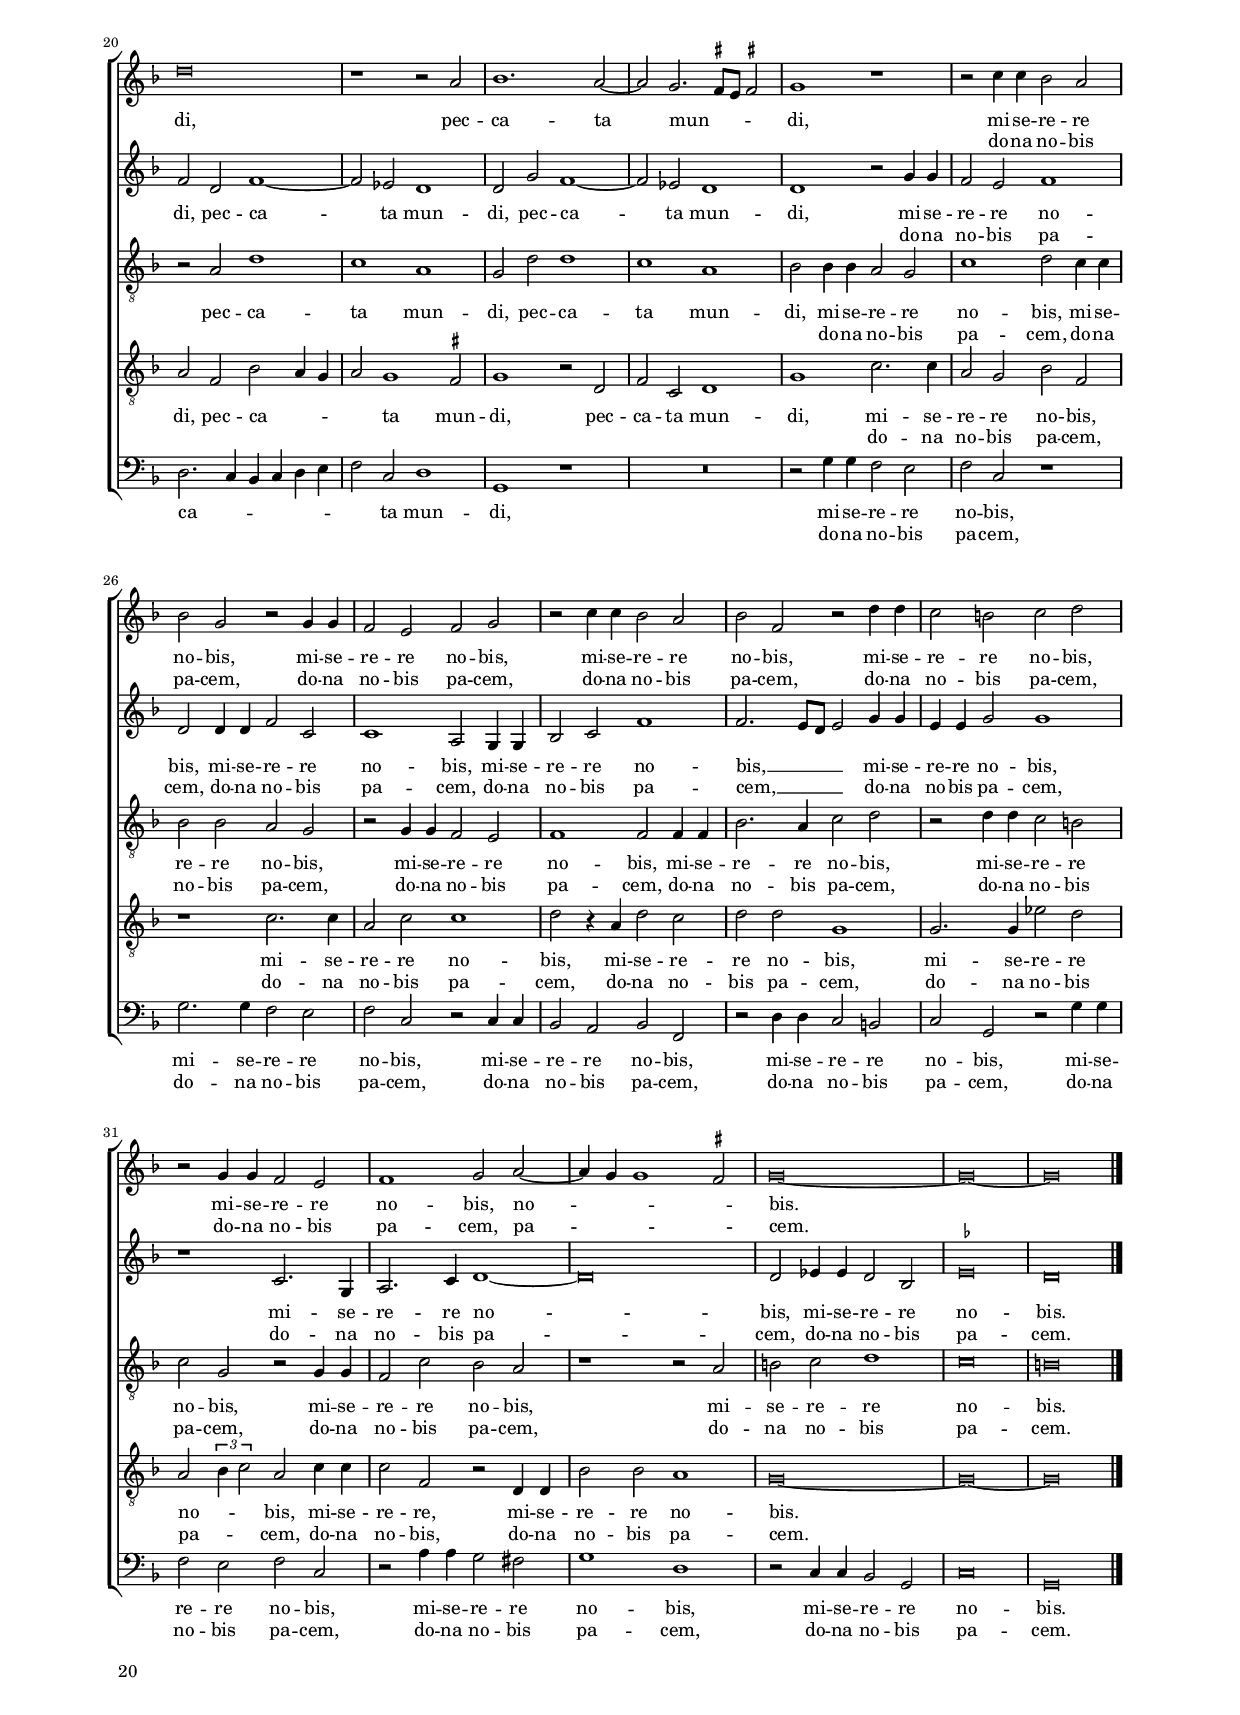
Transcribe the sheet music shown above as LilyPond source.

\version "2.20.0"
\include "deutsch.ly"
#(set-global-staff-size 15)
#(ly:set-option 'point-and-click #f)

\header
{
  title = "Kyrie"
  composer="Lassus"
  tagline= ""
}

\paper
	{
	top-margin = 1.1 \cm
	bottom-margin = 0.7 \cm
	left-margin = 2 \cm
	right-margin = 2 \cm
	ragged-bottom = ##f
	ragged-last-bottom = ##t
	print-page-number = ##f
	system-system-spacing = #'((basic-distance . 18) (minimum-distance . 14) (padding . 8) (strechability . 50))
%	systems-per-page = 3
	min-systems-per-page = 3
	scoreTitleMarkup = \markup { \fill-line  { \null \fontsize #3 \bold \fromproperty #'header:piece \fromproperty #'header:opus } }
	markup-system-spacing = #'(basic-distance . 12)
    last-bottom-spacing = #'((basic-distance . 12) (minimum-distance . 7) (padding . 4))
%	print-all-headers = ##t
	print-first-page-number = ##f
%	first-page-number = 1
	oddFooterMarkup=\markup   \fill-line { "" \fromproperty #'page:page-number-string }
    evenFooterMarkup=\markup  \fill-line { \fromproperty #'page:page-number-string "" }
	}

	
global = {
	\key f \major
	\time 2/2 \set Score.measureLength = #(ly:make-moment 2/1)
	\skip 1*22 \bar "||" \break
	\skip 1*28 \bar "||" \break
	\skip 1*36 \bar "|."
	}

	ficta = { \once \set suggestAccidentals = ##t }
	
	forget = #(define-music-function (music) (ly:music?) #{
		\accidentalStyle forget
		$music
		\accidentalStyle default
		#})
	
	m = \melisma
	me = \melismaEnd



incipitcantus = \markup { \score {
	{
	\set Staff.instrumentName = \markup { \fontsize #1 "Cantus (S)" }
	\key f \major
	\clef soprano
	s4 \bar ""
	}
	\layout  {
	raggedright = ##t
	indent = 2.3 \cm
	line-width = 2.6 \cm
	\context { \Staff \remove Time_signature_engraver }
	\override Staff.Clef.Y-extent = #'(0 . 0)
	}} \hspace #1 }
	
      
incipitaltus = \markup { \score {
	{
	\set Staff.instrumentName = \markup { \fontsize #1 "Altus (A)" }
	\key f \major
	\clef alto
	s4 \bar ""
	}
	\layout  {
	raggedright = ##t
	indent = 2.3 \cm
	line-width = 2.6 \cm
	\context { \Staff \remove Time_signature_engraver }
	\override Staff.Clef.Y-extent = #'(0 . 0)
	}} \hspace #1 }


incipittenor = \markup { \score {
	{
	\set Staff.instrumentName = \markup { \fontsize #1 "Tenor (T I)" }
	\key f \major
	\clef tenor
	s4 \bar ""
	}
	\layout  {
	raggedright = ##t
	indent = 2.3 \cm
	line-width = 2.6 \cm
	\context { \Staff \remove Time_signature_engraver }
	\override Staff.Clef.Y-extent = #'(0 . 0)
	}} \hspace #1 }
      
      
incipitquintus = \markup { \score {
	{
	\set Staff.instrumentName = \markup { \fontsize #1 "Quintus (T II)" }
	\key f \major
	\clef tenor
	s4 \bar ""
	}
	\layout  {
	raggedright = ##t
	indent = 2.3 \cm
	line-width = 2.6 \cm
	\context { \Staff \remove Time_signature_engraver }
	\override Staff.Clef.Y-extent = #'(0 . 0)
	}} \hspace #1 }
      
      
incipitbassus = \markup { \score {
	{
	\set Staff.instrumentName = \markup { \fontsize #1 "Bassus (B)" }
	\key f \major
	\clef bass
	s4 \bar ""
	}
	\layout  {
	raggedright = ##t
	indent = 2.3 \cm
	line-width = 2.6 \cm
	\context { \Staff \remove Time_signature_engraver }
	\override Staff.Clef.Y-extent = #'(0 . 0)
	}} \hspace #1 }


cantus =  \relative c''
	{ 
	R\breve
	R\breve
	R\breve
	g2. g4 d'1
%5
	r2 d h h |
	c2 c d g,~
	g4 g d'2 r a~
	a4 a d2 c4 \m b a g
	f4 g a d, e2 \me a~
%10
	a4 \m g g1 \ficta fis2 \me |
	g\breve
% Christe
	r1 d'~
	d2 d cis \m d \me
	b1 a2 a
%15
	b4 \m a b c \me d2 d |
	d1 r
	r2 b1 b2 \m
	a2 \me b g1
	f2. \m g4 a1 \me
%20
	r2 a1 g2 |
	a1 f2. \m g4 
	a1 \me a
	r1 r2 e
	fis2 fis g1
%25
	fis\breve |
% Kyrie II
	a1. b2~
	b2 g b2. \m a4
	d2 c \me b4 \m g a b
	c4 b a g f e d e
%30
	f2 g2. f4 f e8 d |
	e1 \me d
	R\breve
	R\breve
	r1 r2 e
%35
	fis2 fis g g |
	g1 r
	r2 g1 g2
	b1 c2 d~
	d4 \m c b1 a2 \me
%40
	b2 d1 c2 |
	b2 \m a4 g a2 \me g
	fis2 \m g2. fis8 e fis2 \me
	g\breve |
	}


altus =  \relative c'
        {
	R\breve
	g2. g4 d'2 d
	b1 g2 c~
	c4 \m b8 a b2 \me g g'~
%5
	g4 \m \ficta fis8 e \ficta fis!2 \me g2. \m f4 |
	es4 d es2 \me d2. \m c4
	b1 \me a
	f'1. c2
	d1 c2 a
%10
	d\breve~ |
	d\breve
% Christe
	g1. g2
	fis2 \m g e \me d~
	d4 \m g, g'2. \ficta fis8 e \ficta fis!2 \me
%15
	g\breve |
	r2 g1 g2
	fis2 g g1
	r2 d1 c2
	d2. \m e4 f1
%20
	e2 \me f1 \m e4 d |
	e1 \me d
	d1 e2 f~
	f4 \m e d1 \me \ficta cis2
	d\breve~
%25
	d\breve |
% Kyrie II
	r1 d
	es1. \m d4 c
	b2 \me a d4 \m e f d
	e2 f d4 e f e
%30
	d4 c b a g2 d'~ |
	d2 \me \ficta cis d1
	R\breve
	R\breve
	r2 d cis cis
%35
	d\breve |
	e1 \m f \me
	e1 e
	f2 g1 f2
	f\breve
%40
	f1 f~ |
	f2 f f e
	d\breve
	h\breve |
	}


tenor =  \relative c'
	{
	g2. g4 d'2 d
	b1 g2 g4 g
	d'2 d c g
	r2 d'1 b2
%5
	a2 d d1 |
	c1 g2. g4
	d'\breve
	c2 b a1
	a1 a2 c
%10
	b1 a |
	g\breve
% Christe
	R\breve
	R\breve
	R\breve
%15
	r1 d' |
	d2 \m b1 \me g2
	a2 g r1
	r2 b1 \m g2 \me
	b2 a a1~
%20
	a2 d, r d'~ |
	d2 c d b
	a2 a2. \m g4 f2 \me
	d2 d e1
	d\breve~
%25
	d\breve |
% Kyrie II
	R\breve
	R\breve
	R\breve
	a'1 b~
%30
	b2 g b1 |
	a1 f2 f
	g2 g b2. \m a4
	d2 c \me b4 \m a a2~
	a g \me a1
%35
	r2 a h h |
	c1. d2
	g,1 c
	d2 es1 b2
	d1 \m c \me
%40
	b2. \m a8 g f1 \me |
	r2 f2. f4 g2
	r2 g a2 \m d, \me
	d\breve |
	}

	
quintus  =  \relative c'
	{
	r1 g2. g4
	d'2 d b1
	g1 es'2. es4
	d2 g,4 \m a b c d2 \me
%5
	d2 a r g~ |
	g4 g g2 b1
	g1 f~
	f1 r
	r2 f e f
%10
	d2 d'2. \m c4 a2 \me |
	h\breve
% Christe
	R\breve
	R\breve
	r1 r2 d~
%15
	d2 d b1 \m |
	a2 \me d2. \m c8 b c2 \me
	d\breve~
	d1 r
	r2 d1 d2
%20
	cis2 \m d \me b1 |
	a2 a1 f2
	f1 \m e2 \me a~
	a4 \m g8 f g2 \me a2 a
	a2 a b1
%25
	a\breve |
% Kyrie II
	R\breve
	R\breve
	R\breve
	R\breve
%30
	R\breve |
	r2 a1 b2~
	b2 b g \m f~
	f4 d e2 \me f1 \m
	d1 \me e \m
%35
	d1 \me g |
	g2 g a b
	c2. \m b8 a g1 \me
	R\breve
	r1 r2 c
%40
	d2 b a1 \m |
	d1 c2. b4
	a2 b \me a1
	g\breve |
	}


bassus  =  \relative c
	{
	R\breve
	R\breve
	r1 c2. c4
	g'1 r2 g
%5
	d2 d g g, |
	c1 r
	g2. g4 d'1
	r2 b4 b f'1
	d1 a \m
%10
	b2. c4 d1 \me |
	g,\breve
% Christe
	R\breve
	R\breve
	R\breve
%15
	g'1. g2 |
	fis2 \m g \me es1
	d2 g1 g2
	fis2 \m g \me es1
	d\breve
%20
	R\breve |
	r1 d~
	d2 d cis \m d \me
	b1 a
	d1 g,
%25
	d'\breve |
% Kyrie II
	R\breve
	R\breve
	R\breve
	R\breve
%30
	R\breve |
	r1 d
	es1. \m d4 c
	b2 \me a d2. \m c4
	b2 \me b a1
%35
	r1 r2 g |
	c2 c f d
	c\breve
	R\breve
	r1 f
%40
	b,2. \m c4 d2 \me a |
	b4 \m c d e f2 c
	d2 g, \me d'1
	g,\breve |
	}

lyricscantus = \lyricmode {
	Ky -- ri -- e,
	Ky -- ri -- e e -- lei -- son,
	Ky -- ri -- e,
	Ky -- ri -- e e -- lei -- son.
	Chri -- ste e -- lei -- son,
	Chri -- ste __ e -- lei -- son,
	Chri -- ste __ e -- lei -- son, __
	Chri -- ste e -- lei -- son,
	Chri -- ste e -- lei -- son.
	Ky -- ri -- e e -- lei -- son,
	Ky -- ri -- e e -- lei -- son,
	Ky -- ri -- e e -- lei -- son,
	Ky -- ri -- e __ e -- lei -- son.
	}


lyricsaltus = \lyricmode {
	Ky -- ri -- e e -- lei -- son,
	Ky -- ri -- e __ e -- lei -- son,
	Ky -- ri -- e e -- lei -- son.
	Chri -- ste e -- lei -- son,
	Chri -- ste e -- lei -- son,
	Chri -- ste e -- lei -- son,
	Chri -- ste e -- lei -- son.
	Ky -- ri -- e e -- lei -- son,
	Ky -- ri -- e e -- lei -- son,
	Ky -- ri -- e e -- lei -- son,
	Ky -- ri -- e e -- lei -- son.
	}


lyricstenor = \lyricmode {
	Ky -- ri -- e e -- lei -- son,
	Ky -- ri -- e e -- lei -- son,
	Ky -- ri -- e e -- lei -- son,
	Ky -- ri -- e e -- lei -- son,
	Ky -- ri -- e e -- lei -- son.
	Chri -- ste __ e -- lei -- son,
	Chri -- ste e -- lei -- son,
	Chri -- ste e -- lei -- son,
	Chri -- ste e -- lei -- son.
	Ky -- ri -- e e -- lei -- son,
	Ky -- ri -- e e -- lei -- son,
	Ky -- ri -- e e -- lei -- son,
	Ky -- ri -- e e -- lei -- son, __
	Ky -- ri -- e e -- lei -- son.
	}


lyricsquintus = \lyricmode {
	Ky -- ri -- e e -- lei -- son,
	Ky -- ri -- e e -- lei -- son,
	Ky -- ri -- e e -- lei -- son,
	Ky -- ri -- e e -- lei -- son.
	Chri -- ste e -- lei -- son,
	Chri -- ste e -- lei -- son,
	Chri -- ste e -- lei -- son,
	Chri -- ste e -- lei -- son.
	Ky -- ri -- e e -- lei -- son, __
	Ky -- ri -- e e -- lei -- son, __
	Ky -- ri -- e e -- lei -- son.
	}


lyricsbassus = \lyricmode {
	Ky -- ri -- e,
	Ky -- ri -- e e -- lei -- son,
	Ky -- ri -- e,
	Ky -- ri -- e e -- lei -- son.
	Chri -- ste e -- lei -- son,
	Chri -- ste e -- lei -- son,
	Chri -- ste e -- lei -- son,
	e -- lei -- son.
	Ky -- ri -- e e -- lei -- son,
	Ky -- ri -- e e -- lei -- son,
	Ky -- ri -- e e -- lei -- son.
	}


\score
{  
  % \transpose { 
	\new ChoirStaff \with { \override StaffGrouper.staff-staff-spacing.basic-distance = #12 }
	<<

	\new Staff << \global
	\new Voice="v1" {
		\set Staff.instrumentName=\incipitcantus
		\set Staff.midiInstrument = "reed organ"
		\clef violin
		\cantus }
	\new Lyrics \lyricsto "v1" {\lyricscantus }
	>>


	\new Staff << \global
	\new Voice="v2" {
		\set Staff.instrumentName=\incipitaltus
		\set Staff.midiInstrument = "reed organ"
		\clef violin 
		\altus}
	\new Lyrics \lyricsto "v2" {\lyricsaltus }
	>>


	\new Staff << \global
	\new Voice="v3" {
		\set Staff.instrumentName=\incipittenor
		\set Staff.midiInstrument = "reed organ"
		\clef "G_8"
		\tenor }
	\new Lyrics \lyricsto "v3" {\lyricstenor }
	>>


	\new Staff << \global
	\new Voice="v5" {
		\set Staff.instrumentName=\incipitquintus
		\set Staff.midiInstrument = "reed organ"
		\clef "G_8"
		\quintus}
	\new Lyrics \lyricsto "v5" {\lyricsquintus }
	>>


	\new Staff << \global
	\new Voice="v4" {
		\set Staff.instrumentName=\incipitbassus
		\set Staff.midiInstrument = "reed organ"
		\clef bass 
		\bassus }
	\new Lyrics \lyricsto "v4" {\lyricsbassus}
	>>

	>>
	% } % transpose
	

	\layout
	{
	indent = 3\cm
	\context { \Staff \override TimeSignature.break-visibility = #end-of-line-invisible }
	\context { \Lyrics \override VerticalAxisGroup.nonstaff-relatedstaff-spacing.padding = #1.5 }
	\context { \Staff \consists "Ambitus_engraver" }
	\context { \Score \override BarNumber.padding = #2 }
	\context { \Voice \override NoteHead.style = #'baroque }
	}
	
\midi
	{
    	\tempo 2 = 90
	}
	
}


%%%%%%%%%%%%%%%%%%%%%%%%%%%%%   GLORIA




	
global = {
	\key f \major
	\time 2/2 \set Score.measureLength = #(ly:make-moment 2/1)
	\skip 1*78 \bar "||" \break
	\skip 1*92 \bar "|."
	}

	ficta = { \once \set suggestAccidentals = ##t }
	
	forget = #(define-music-function (music) (ly:music?) #{
		\accidentalStyle forget
		$music
		\accidentalStyle default
		#})


cantus =  \relative c''
	{
	g2. g4 g2 g
	g1 g2 g~
	g2 g fis fis
	g2 b a g~
%5
	g4 \m \ficta fis8 e \ficta fis!2 \me g1 |
	r1 f
	f2 g a a
	a1 r2 a
	d2 d1 d2
%10
	b1 a |
	g2 a f d
	d4 \m e f g a1 \me
	f2. f4 f2 g
	a4 a b2. \m a8 g a2 \me
%15
	g2 c1 d2 |
	b1 a2 g~
	g2 b c4 \m b b2~
	b2 \me a b f~
	f4 f c'2 d1
%20
	c1 a2 a |
	d\breve
	c1 h~
	h2 h c1
	d2 b a4 \m f a2~
%25
	a4 g g1 \me \ficta fis2 |
	g\breve
	r2 a2. a4 a2
	g2 e g g
	f4 \m g a b c a d2~
%30
	d2 \me \ficta cis d1~ |
	d1 r2 g,4 \m a
	b4 c d2 \me es1
	b1 b
	a2. a4 c2 b
%35
	a2 g a b~ |
	b4 \m a8 g a2 \me b1
	r2 b1 g2
	a1 d
	cis\breve |
%40
% Qui tollis
	d1 c2 b |
	a2 a1 g2
	a1 a
	r2 e g a
	g2 b2. \m a4 a2~
%45
	a2 g \me a1~ |
	a1 r2 d,
	g1 a2 a
	g2 g g1
	fis1 r
%50
	g2. g4 g1 |
	R\breve
	R\breve
	r2 d'1 c2
	b2 a b c
%55
	d4 \m e f c d c a b |
	c4 a d2. \ficta cis8 \ficta h \ficta cis!2 \me
	d1 r
	R\breve
	R\breve
%60
	R\breve |
	r1 r2 f,~
	f2 g a1~
	a1 g
	e1 f
%65
	R\breve |
	r2 a b1~
	b2 a1 g2~
	g2 \ficta fis g1
	r2 a a1
%70
	d2 b1 b2~ |
	b4 b b2 a a
	a1 a
	r1 r2 a~
	a2 f f f4 \m g
%75
	a4 b c1 \me c2 |
	b2. \m a8 g a4 b c2 \me
	r1 r2 c
	b2 a4 a b2 f
	r2 d' c h4 h
%80
	c2 d g, g |
	a2 \m \tupletUp \tuplet 3/2 { b4 c2 \me } c1
	r2 c b a4 a
	b2 g c a~
	a4 \m g g1 \me \ficta fis2
%85
	g\breve |
	}


altus =  \relative c'
        {
	d1 es2 es~
	es2 c d es!
	d2. d4 d2 d
	e2 f1 es2
%5
	d1 h |
	r1 r2 d
	c2 d f1
	e1 f2 f~
	f2 f f1
%10
	f1 f2 f |
	e2 f d f~
	f4 \m e d2. \ficta cis8 \ficta h \ficta cis!2 \me
	d1 r
	f2. f4 f2 f~
%15
	f2 e f f |
	d2 f2. f4 e2
	d2 g2. g4 g2
	f1 d
	c2. c4 f1~
%20
	f1 f |
	d2 f1 f2
	a1 g
	g2. \m f4 e d e2 \me
	f2 f1 f2
%25
	es1 d2. d4 |
	b4 \m g b c d1 \me
	r2 f2. f4 f2
	e2 c d d
	d4 \m e f d e2 \me f
%30
	e1 d~ |
	d2 g g1~
	g\breve~
	g1 f2 f~
	f4 f f2 f1
%35
	f2 d f1 |
	f1 d2 d~
	d2 d d1~
	d1 d
	e\breve |
%40
%Qui tollis
	r2 d f g |
	f2 f2. \m e4 d e
	f1 \me e2 d
	e2 g e f
	e2 f f1
%45
	d1 f |
	e2 e g2. \m f4
	e4 d e2 \me f f4 \m e
	d4 g, d'2. c8 b c2 \me
	d1 h~
%50
	h2 h c1 |
	R\breve
	R\breve
	r1 e
	f2 f1 f2
%55
	f1 f |
	f2. \m e8 d e1 \me
	d1 r
	d1 es
	d2 b b b
%60
	a1 d \m |
	c1 \me d
	d2. d4 f2 f
	f2. \m e4 d g, d'2~
	d4 \ficta cis8 \ficta h \ficta cis!2 \me d d4 d
%65
	f2 f f es |
	d1 d2 g
	f1. es2
	d2 d d d
	f\breve
%70
	f2 f f f |
	g4 \m f d e f1 \me
	f1 f2 e~
	e4 \m d d1 \ficta cis2 \me
	d2 d d1
%75
	f1 g2. g4 |
	g1 r2 g
	f2 e4 e f2 f
	f1 f2 d
	e2 g g g4 g
%80
	e2 d e4 e d2 |
	f2 r4 g f2 e4 e
	f2 g r4 g fis2
	g4 g e2 f1
	es2 d d1
%85
	d\breve |
	}


tenor =  \relative c'
	{
	g1 b
	c2 es d c
	b2 b a a
	c2 d c1
%5
	a1 g2 r4 g |
	g2 a b f
	a2 g f d
	a'\breve
	b1 d2 d~
%10
	d2 d c c~ |
	c4 c c2 b b
	a1 r2 a~
	a4 a f2 b2 b4 b
	a2 d, r1
%15
	g1 a2 b~ |
	b4 \m c d2 \me c1
	b2 d es1
	c1 b
	f2. f4 f2 b
%20
	c4 \m b a g f g a2 \me |
	b1 r2 d
	f1 d2 d~
	d2 d c1
	f,2 f f2. f4
%25
	g1 r2 d'~ |
	d4 d d2 b1
	a1. c2~
	c2 g g2. g4
	d1 r
%30
	r1 r2 g4 \m a |
	b4 c d1 \me b2
	r2 b1 g2
	es'1 d
	c2. c4 c2 d
%35
	c2 b c d |
	c1 b2. \m a8 g
	f2 \me f g1
	f\breve
	e\breve |
%40
%% Qui tollis
	R\breve
	d'1 c2 b
	a2 a2. a4 f2
	g1 r2 r4 a
	c2 d c1
%45
	b1 a |
	r2 a d g,~
	g2 c c d
	b2. \m a4 g1 \me
	a1 g~
%50
	g2 g e e |
	f2 f1 g2
	a2 c b4 \m a a2~
	a2 g \me a a
	d2 d1 a2
%55
	b4 \m c d a b c d2 \me |
	a2 b a1
	f1 g2 b~
	b4 \m a8 g a4 b c1 \me
	f,1 g2 f
%60
	f1 f~ |
	f1 f
	b2. b4 c2 d
	c4 \m a c2 \me b1
	r1 a2. a4
%65
	d2 d c c |
	a1 g
	r2 d f c
	d2 d g1
	r2 d d'1~
%70
	d2 d r2 b |
	d2 g, a1~
	a1 a2. \m g4
	f2 \me d e1
	d2 a' b1
%75
	c1 es2. es4 |
	d1 r
	c1 b2 a4 a
	b2 f b2. \m a8 b
	c4 \me c d2 es r4 d
%80
	c2 h4 h c2 g |
	r2 g c c4 c
	c2 g d' d~
	d4 d c2 a c
	c2 b a1
%85
	g\breve | 
	}

	
quintus  =  \relative c'
	{
	r1 g2. g4
	g2 g g g
	g2 g d1
	R\breve
%5
	r2 a' d1 |
	c1 d2 b
	f2 b c d~
	d4 \m \ficta cis8 \ficta h \ficta cis!2 \me d1
	r2 d b b~
%10
	b2 b f r4 f |
	g2 f f1~
	f1 e
	d1 d'2. d4
	d2 d c c
%15
	c1 f,~ |
	f1 r
	R\breve
	r2 f2. f4 f2
	a1 b2 f4 \m g
%20
	a4 b c1 \me d2 |
	f2. \m e4 d c b2 \me
	c1 r
	g1. g2
	b2 d c1~
%25
	c1 a2. a4 |
	g1 r2 d'~
	d4 d d2 c a
	c1 b
	a2 a a1~
%30
	a1 r |
	g2. \m a4 b c d2~
	d2 \me d g, \m \tuplet 3/2 { a4 b2 \me } 
	b\breve
	f2. f4 a2 b
%35
	f2 g f b |
	f\breve
	b1 b2 b
	a\breve
	a\breve |
%40
% Qui tollis
	R\breve
	r2 a a b
	c2 d c a
	c\breve
	R\breve
%45
	r2 g d'1 |
	c2 c h h
	c2 g r1
	R\breve
	r2 d1 d2
%50
	d'1 g, |
	b2 a b c~
	c4 \m b a g f2 \me e
	d1 \m e \me
	d1 r
%55
	R\breve |
	r1 r2 a'~
	a2 b1 g2~
	g4 \m f8 e f2 \me g g4 \m a
	b4 c d1 \me d2
%60
	d2 c2. \m b4 b2~ |
	b4 a8 g a2 \me b1
	r2 g f d
	f1 g
	a2 a2. a4 f2
%65
	b2 a1 g2~ |
	g2 \ficta fis g d'
	d1 c
	a1 \m b2. \me b4
	a1 r2 a
%70
	b1 d2 d |
	b2. b4 c1
	d1. c2
	b2 \m a4 g a2. g4
	f2 \me d r f
%75
	f2 a c2. c4 |
	g1 c
	a2 g4 g d'2 c
	d2 c d1
	g,1 g2 g
%80
	g4 g g2 g b |
	c2 c a r4 g
	f2 e4 e g g a2
	g2 g f1
	g2. g4 a d, d'2
%85
	h\breve |
	}


bassus  =  \relative c
	{
	g'2. g4 es2 es
	c2 c h c
	g1 r2 d'
	c2 b f' c
%5
	d1 r2 g |
	e2 f b,1
	R\breve
	r1 d
	b2 b1 b2
%10
	b1 r2 f' |
	c2 f, b1
	d1 a
	r2 b2. b4 g2
	d'2 b f' f
%15
	c1 r2 b~ |
	b2 b f' c
	g'2 g es1
	f1 b,
	r1 b2. b4
%20
	f'2 f1 d2 |
	b2 b b'1
	f1 g
	g,1 c
	b1 f
%25
	c'2 c d1 |
	r2 g2. g4 g2
	f2 d f f
	c2. c4 g1
	R\breve
%30
	r1 b'~ |
	b1 g~
	g1 es~
	es b
	R\breve
%35
	R\breve |
	r1 b~
	b1 g2 g
	d'\breve
	a\breve |
%40
% Qui tollis
	R\breve
	r2 d f g
	f2 d a d
	c1 r2 f
	c2 b f'1
%45
	g1 d2 d |
	a'1 g
	c,1 f2 d
	g2. \m f4 es1 \me
	d1 g,~
%50
	g2 g c c |
	d2 d1 e2
	f2. \m e4 d2 \me c
	b1 a
	R\breve
%55
	R\breve |
	R\breve
	d1 es
	d1 c
	b2. \m a4 g a b c
%60
	d2 \me a b1 |
	f1 b
	R\breve
	R\breve
	a2. a4 d2 d
%65
	b4 \m c d e f2 \me c |
	d1 g,
	R\breve
	r1 r2 g
	d'\breve
%70
	b2 b b'2. \m a4 |
	g2 \me g f1
	d1. a2
	b1 a
	d1 b2 b
%75
	f'2. f4 c1 |
	r2 g' f e4 e
	f2 c r1
	r1 r2 d
	c2 h4 h c c g2
%80
	c2 g c r4 g' |
	f2 e4 e f2 c
	f,4 f c'2 g d'
	g,2 c4 c f,2 f
	c'2 g d'1
%85
	g,\breve |
	}

lyricscantus = \lyricmode {
	Et in ter -- ra pax ho -- mi -- ni -- bus bo -- nae vo -- lun -- ta -- tis,
	be -- ne -- di -- ci -- mus te,
	ad -- o -- ra -- mus te,
	glo -- ri -- fi -- ca -- mus te. __
	Gra -- ti -- as a -- gi -- mus ti -- bi pro -- pter ma -- gnam glo -- ri -- am __ tu -- am.
	Do -- mi -- ne De -- us rex coe -- le -- stis,
	De -- us Pa -- ter om -- ni -- po -- tens.
	Do -- mi -- ne Fi -- li u -- ni -- ge -- ni -- te Je -- su Chri -- ste.
	Do -- mi -- ne De -- us A -- gnus De -- i, Fi -- li -- us Pa -- tris.
	Qui tol -- lis pec -- ca -- ta mun -- di, mi -- se -- re -- re no -- bis.
	Qui tol -- lis pec -- ca -- ta mun -- di, su -- sci -- pe de -- pre -- ca -- ti -- o -- nem no -- stram.
	mi -- se -- re -- re no -- bis.
	tu so -- lus Do -- mi -- nus,
	tu so -- lus Al -- tis -- si -- mus, Je -- su Chri -- ste.
	Cum San -- cto Spi -- ri -- tu __ in glo -- ri -- a De -- i,
	in glo -- ri -- a De -- i Pa -- tris. A -- men,
	in glo  -- ri -- a De -- i Pa -- tris. __ A -- men.
	}


lyricsaltus = \lyricmode {
	Et in ter -- ra pax ho -- mi -- ni -- bus bo -- nae vo -- lun -- ta -- tis.
	Be -- ne -- di -- ci -- mus te,
	ad -- o -- ra -- mus te,
	glo -- ri -- fi -- ca -- mus __ te.
	Gra -- ti -- as a -- gi -- mus ti -- bi pro -- pter ma -- gnam glo -- ri -- am tu -- am.
	Do -- mi -- ne De -- us Rex coe -- le -- stis,
	De -- us Pa -- ter om -- ni -- po -- tens. __
	Do -- mi -- ne Fi -- li u -- ni -- ge -- ni -- te Je -- su Chri -- ste.
	Do -- mi -- ne De -- us A -- gnus De -- i, Fi -- li -- us Pa -- tris.
	Qui tol -- lis pec -- ca -- ta mun -- di, mi -- se -- re -- re no -- bis.
	Qui tol -- lis pec -- ca -- ta mun -- di, su -- sci -- pe de -- pre -- ca -- ti -- o -- nem no -- stram.
	Qui se -- des ad dex -- te -- ram Pa -- tris, mi -- se -- re -- re no -- bis.
	Quo -- ni -- am tu so -- lus san -- ctus,
	tu so -- lus Do -- mi -- nus,
	tu so -- lus Al -- tis -- si -- mus, __ Je -- su Chri -- ste.
	Cum San -- cto Spi -- ri -- tu in glo -- ri -- a De -- i Pa -- tris. A -- men,
	in glo -- ri -- a De -- i Pa -- tris. A -- men,
	in glo -- ri -- a De -- i,
	in glo -- ri -- a De -- i Pa -- tris. A -- men.
	}


lyricstenor = \lyricmode {
	Et in ter -- ra pax ho -- mi -- ni -- bus bo -- nae vo -- lun -- ta -- tis.
	Lau -- da -- mus te,
	be -- ne -- di -- ci -- mus te,
	ad -- o -- ra -- mus te,
	glo -- ri -- fi -- ca -- mus te.
	Gra -- ti -- as a -- gi -- mus ti -- bi pro -- pter ma -- gnam glo -- ri -- am tu -- am.
	Do -- mi -- ne De -- us __ Rex coe -- le -- stis,
	De -- us Pa -- ter om -- ni -- po -- tens.
	Do -- mi -- ne Fi -- li u -- ni -- ge -- ni -- te Je -- su,
	Je -- su Chri -- ste.
	Do -- mi -- ne De -- us A -- gnus De -- i, Fi -- li -- us Pa -- tris.
	Qui tol -- lis pec -- ca -- ta mun -- di, mi -- se -- re -- re no -- bis.
	Qui tol -- lis pec -- ca -- ta mun -- di, su -- sci -- pe de -- pre -- ca -- ti -- o -- nem no -- stram,
	de -- pre -- ca -- ti -- o -- nem no -- stram.
	Qui se -- des __ ad dex -- te -- ram Pa -- tris, mi -- se -- re -- re no -- bis.
	Quo -- ni -- am tu so -- lus san -- ctus,
	tu so -- lus Do -- mi -- nus,
	tu so -- lus Al -- tis -- si -- mus, Je -- su Chri -- ste.
	Cum San -- cto Spi -- ri -- tu in glo -- ri -- a De -- i Pa -- tris. A -- men,
	in glo -- ri -- a De -- i,
	in glo -- ri -- a De -- i,
	in glo -- ri -- a De -- i Pa -- tris. A -- men.
	}


lyricsquintus = \lyricmode {
	Et in ter -- ra pax ho -- mi -- ni -- bus
	Lau -- da -- mus te,
	be -- ne -- di -- ci -- mus __ te,
	ad -- o -- ra -- mus te,
	glo -- ri -- fi -- ca -- mus te.
	Gra -- ti -- as a -- gi -- mus ti -- bi
	Do -- mi -- ne De -- us Rex __ coe -- le -- stis,
	De -- us Pa -- ter om -- ni -- po -- tens.
	Do -- mi -- ne Fi -- li u -- ni -- ge -- ni -- te, Je -- su Chri -- ste.
	Do -- mi -- ne De -- us A -- gnus De -- i, Fi -- li -- us Pa -- tris.
	Qui tol -- lis pec -- ca -- ta mun -- di
	Qui tol -- lis pec -- ca -- ta mun -- di, su -- sci -- pe de -- pre -- ca -- ti -- o -- nem no -- stram.
	Qui se -- des __ ad dex -- te -- ram Pa -- tris, mi -- se -- re -- re no -- bis.
	Quo -- ni -- am tu so -- lus san -- ctus,
	tu so -- lus Do -- mi -- nus,
	tu so -- lus Al -- tis -- si -- mus, Je -- su Chri -- ste.
	Cum San -- cto Spi -- ri -- tu in glo -- ri -- a De -- i Pa -- tris. A -- men,
	in glo -- ri -- a De -- i Pa -- tris. A -- men,
	in glo -- ri -- a De -- i Pa -- tris. A -- men,
	De -- i Pa -- tris. A -- men.
	}


lyricsbassus = \lyricmode {
	Et in ter -- ra pax ho -- mi -- ni -- bus bo -- nae vo -- lun -- ta -- tis.
	Lau -- da -- mus te,
	ad -- o -- ra -- mus te,
	glo -- ri -- fi -- ca -- mus te.
	Gra -- ti -- as a -- gi -- mus ti -- bi pro -- pter ma -- gnam glo -- ri -- am tu -- am.
	Do -- mi -- ne De -- us Rex coe -- le -- stis,
	De -- us Pa -- ter om -- ni -- po -- tens.
	Do -- mi -- ne Fi -- li u -- ni -- ge -- ni -- te, Je -- su Chri -- ste.
	Fi -- li -- us Pa -- tris.
	Qui tol -- lis pec -- ca -- ta mun -- di, mi -- se -- re -- re no -- bis.
	Qui tol -- lis pec -- ca -- ta mun -- di, su -- sci -- pe de -- pre -- ca -- ti -- o -- nem no -- stram.
	Qui se -- des ad dex -- te -- ram Pa -- tris
	Quo -- ni -- am tu so -- lus san -- ctus,
	tu so -- lus Al -- tis -- si -- mus, Je -- su Chri -- ste.
	Cum San -- cto Spi -- ri -- tu in glo -- ri -- a De -- i,
	in glo -- ri -- a De -- i Pa -- tris. A -- men,
	in glo -- ri -- a De -- i Pa -- tris. A -- men,
	in glo -- ri -- a De -- i Pa -- tris. A -- men.
	}

\score
{  
  % \transpose { 
	\new ChoirStaff \with { \override StaffGrouper.staff-staff-spacing.basic-distance = #12 }
	<<

	\new Staff << \global
	\new Voice="v1" {
		\set Staff.instrumentName="S"
		\set Staff.midiInstrument = "reed organ"
		\clef violin
		\cantus }
	\new Lyrics \lyricsto "v1" {\lyricscantus }
	>>


	\new Staff << \global
	\new Voice="v2" {
		\set Staff.instrumentName="A"
		\set Staff.midiInstrument = "reed organ"
		\clef violin 
		\altus}
	\new Lyrics \lyricsto "v2" {\lyricsaltus }
	>>


	\new Staff << \global
	\new Voice="v3" {
		\set Staff.instrumentName="T I"
		\set Staff.midiInstrument = "reed organ"
		\clef "G_8"
		\tenor }
	\new Lyrics \lyricsto "v3" {\lyricstenor }
	>>


	\new Staff << \global
	\new Voice="v5" {
		\set Staff.instrumentName="T II"
		\set Staff.midiInstrument = "reed organ"
		\clef "G_8"
		\quintus}
	\new Lyrics \lyricsto "v5" {\lyricsquintus }
	>>


	\new Staff << \global
	\new Voice="v4" {
		\set Staff.instrumentName="B"
		\set Staff.midiInstrument = "reed organ"
		\clef bass 
		\bassus }
	\new Lyrics \lyricsto "v4" {\lyricsbassus}
	>>

	>>
	% } % transpose

	\layout
	{
	indent = 1\cm
	\context { \Lyrics \override VerticalAxisGroup.nonstaff-relatedstaff-spacing.padding = #1.5 }
	\context { \Staff \override TimeSignature.break-visibility = #end-of-line-invisible }
    \context { \Staff \consists "Ambitus_engraver" }
	\context { \Score \override BarNumber.padding = #2 }
	\context { \Voice \override NoteHead.style = #'baroque }
	}
	
	\header { piece = \markup { \vspace #2 "Gloria"} }
	
\midi
	{
   	\tempo 2 = 90
	}
	
}




%%%%%%%%%%%%%%%%%%%%%%%%%%   CREDO

	
	ficta = { \once \set suggestAccidentals = ##t }
	
	forget = #(define-music-function (music) (ly:music?) #{
		\accidentalStyle forget
		$music
		\accidentalStyle default
		#})


global = {
	\key f \major
	\time 2/2 \set Score.measureLength = #(ly:make-moment 2/1)
	\skip 1*98 \bar "||" \break
	\skip 1*66
	\time 3/2 \set Score.measureLength = #(ly:make-moment 3/1)
	\skip 1*21
	\time 2/2 \set Score.measureLength = #(ly:make-moment 2/1)
	\skip 1*32
	\time 3/2 \set Score.measureLength = #(ly:make-moment 3/1)
	\skip 1*6
	\time 2/2 \set Score.measureLength = #(ly:make-moment 2/1)
	\skip 1*28 \bar "|."
	}


cantus =  \relative c''
	{
	g1 d'
	r2 b b g
	b4 \m c d c b a g2 \me
	g1 g
%5
	d'1 r2 d |
	h2 h c1
	d2 b a a
	d2 b1 b2
	b\breve
%10
	f\breve |
	r2 g2. g4 g g
	g2 g2. g4 g2
	a1 a2 a4 a
	fis2 g d'1~
%15
	d1 r |
	R\breve
	a1 \m b~
	b2 \me a g1~
	g1 fis
%20
	r2 g2. g4 g2 |
	a2 f b4 b a2~
	a4 \m g g1 \me \ficta fis2
	g1 g2. g4
	g4 g c1 a2
%25
	b2 b c2. c4 |
	a2 g2. \m a4 b2~
	b2 \me a b1
	r1 g
	a2 a g f
%30
	e1 f |
	f1 f
	f2 b a1
	b2 a2. \m g4 g2~
	g4 \ficta fis8 e \ficta fis!2 \me g1
%35
	g2. g4 a a b2 |
	a2 g4 g fis fis g2
	b2 b2. \m a8 g a2 \me
	b2 b c c~
	c4 c d2 es d
%40
	h1 r |
	r1 r2 d
	c4 c d2 b4 a d2~
	d4 \m \ficta cis8 \ficta h \ficta cis!2 \me d1
	d\breve
%45
	c\breve |
	b\breve
	a\breve
	g\breve
	fis\breve |
%50
% Et incarnatus
	g\breve
	a1. a2
	f1. f2
	f2 a g2. g4
	g2 f e e
%55
	f2 f f4 \m d d'2~ |
	d2 \me b1 a2
	b2 f4 \m g a b c2~
	c2 \me g2. \m a4 b c
	d2 \me d d1~
%60
	d2 d h1~ |
	h1 c2. c4
	g2 g g4 g g g
	a2 g2. c4 c c
	d4 d c1 g2
%65
	b2. f4 f a f g |
	c,\breve
	r2 g' g4 g g2
	g1 r
	r2 g a d,
%70
	f1 e |
	d1 r
	r1 b'2 b4 b
	a2 g fis g~
	g4 \m \ficta fis8 e \ficta fis!2 \me g r4 g 
%75
	g4 g g2 a a4 a |
	fis4 fis g g a a b b~
	b4 \m a8 g a2 \me b d
	c2 b a1~
	a2 e e1
%80
	R\breve |
	R\breve
	R\breve |
% Et in Spiritum - coloration
	\tempo \markup { \concat { \smaller \general-align #Y #DOWN \note #"1" #1 " = " \smaller \general-align #Y #DOWN \note #"1." #1 } }
	g1 g2 b2. b4 d2
	c1 c2 c1 d2
%85
	g,1 a2 b1 b2 |
	g2 g1 g1.
	a1 b2 d1 d2
	c1 c2 c1 b2
	a2 a1 fis1. | % End of coloration
%90
	\tempo \markup { \concat { \smaller \general-align #Y #DOWN \note #"1." #1 " = " \smaller \general-align #Y #DOWN \note #"1" #1 } }
	g2 a b a4 g |
	f4 e f2 f2. c'4
	b4 b a2 g1
	r1 fis4 fis fis fis
	g2 b a1~
%95
	a2 g a a |
	f4 g a2 d,4 g f f
	e2 r4 g c c a a
	d4 d c c h2 h
	c4 c g c a b c2
%100
	d2 d,2. d4 d d |
	d2 d d d
	d1 d~
	d1 g~
	g2 c f,1
%105
	f\breve | % Beginning of coloration
	\tempo \markup { \concat { \smaller \general-align #Y #DOWN \note #"1" #1 " = " \smaller \general-align #Y #DOWN \note #"1." #1 } }
	a1 g2 a1 b2
	a1 g2 g1 g2 % End of coloration
	\tempo \markup { \concat { \smaller \general-align #Y #DOWN \note #"1." #1 " = " \smaller \general-align #Y #DOWN \note #"1" #1 } }
	g1 g2 r4 g
	a2 c2. f,4 g2
%110
	b2 r4 c b2 a4 a |
	d2 d g,2. g4
	g2 g a r4 c
	a2 g r c
	b2 a4 a b2 c
%115
	r2 g b a4 a |
	a2 fis g4 g b2~
	b2 g2. \m \ficta fis8 e \ficta fis!2 \me
	g\breve~
	g\breve~
%120
	g\breve~
	g\breve |
	}


altus =  \relative c'
    {
	R\breve
	r1 g
	d'1 r2 b
	g2 c b1
%5
	g2 g' fis fis |
	g2. \m f4 es d es2 \me
	d2 f f f
	f\breve
	g1 f
%10
	d1 c |
	e2. e4 e e e2
	d2 d e1
	f1 f2 e4 e
	d2 e f1~
%15
	f1 r |
	r1 r2 g~
	g2 \ficta fis g d
	d1 es
	es1 d
%20
	h2. h4 c2 e |
	f4 \m e d e f1 \me
	es2 es d2. d4
	d1 d2. d4
	e2 e f1
%25
	f2 f f f~ |
	f2 e d1
	f2. f4 f2 f
	g4 f e2 d e
	f1 e2 d~
%30
	d2 \ficta cis d1 |
	r1 d2. d4
	d2 d f f~
	f2 f d1~
	d1 e
%35
	e2. e4 f f f2 |
	f2 d2. d4 d d
	g2 f f1
	f2 f f e~
	e4 e d2 g f
%40
	g1 r |
	r1 r2 f
	e4 f2 d f2 g4
	f4 \m e8 d e2 \me d g~
	g2 f d d
%45
	e1 c |
	g'1 g
	f\breve
	es1 d
	d\breve |
%50
% Et incarnatus
	d\breve
	d1 c
	b1 d
	c2 f e d
	e2 d2. \m \ficta cis8 \ficta h \ficta cis!2 \me
%55
	d2 d d f |
	f1 f2. f4
	d4 \m c d e f2 \me c~
	c4 \m d e2 \me d2 d~
	d4 \m e f g a2 \me g~
%60
	g2 \ficta fis g1~ |
	g1 e2. e4
	e2 d e4 d e e
	f2 e e f4 f
	f4 f f2 e1
%65
	f2. d4 d c b b |
	a\breve
	d2 d4 d es1
	d1 r2 d
	e2. \m d8 e f2 \me b,
%70
	c2 d2. \m c2 b8 c |
	d2 \me b r1
	r1 f'2 f4 f
	f2 e d d
	d1 h2 h4 h
%75
	c2 d d4 d cis cis |
	d4 d d2 d f
	f1 f2 f
	e2 g f d
	cis\breve
%80
	d2 e f g |
	f2 f1 e2
	d1 d |
% Et in Spiritum - coloration
	d1 e2 f2. f4 f2
	e1 g2 f1 f2
%85
	e1 f2 d1 b2 |
	b2 es1 d1.
	d1 f2 f1 f2
	f1 e2 f1 f2
	f2 e1 d1. | % End of coloration
%90
	d2 f f2 f4 d
	c4 b a2 d4 d c c
	d2 f4 f e e d e~
	e8  \m d8 d2 \me \ficta cis4 d2 d~
	d4 d g g f2 e |
%95
	f2 d f1
	r1 r2 d
	g4 g e2. e4 f2~
	f4 d e f g2 g
	e4 e e e f f es2 |
%100
	d2 b2. b4 b b
	b2. b4 b2 a
	b1 a
	h1. h2
	c1 d~
%105
	d\breve | % Beginning of coloration
	f1 e2 f1 f2
	f1 e2 d1 d2 % End of coloration
	es1 d
	r2 g f e4 e
%110
	f1 f |
	f1 es2 d4 g,
	\ficta es'2 d r g
	f2 e4 e f1
	f1 f
%115
	f2 e4 e g2 f |
	e2 d d1
	d\breve
	d2 r4 d es2 es4 es
	d4 d c2. c4 b2
%120
	\ficta es\breve |
	d\breve |
	}


tenor =  \relative c'
	{
	r1 g
	d'1 r2 b
	g2 g d'1
	c2 g1 d'2~
%5
	d2 b a d |
	d1 c2 c
	g2 d' c1
	b2 d d d
	es1 d2 d
%10
	b1 a |
	g2. g4 g g g2
	g2. g4 g1
	r2 f a a2~
	a4 d, g g b2 b~
%15
	b2 a c1 |
	a2 d1 c2
	d2 d2. \m c4 b a
	g2 \me d g1
	g1 r2 d'~
%20
	d2 d g, c~ |
	c2 b d c
	c2. \m b4 a2 \me a
	g1 r2 g~
	g4 g g g a2 f~
%25
	f2 b a a~ |
	a2 c b1
	c2. c4 d2 d
	es4 d c2 h c
	c2 c1 a2~
%30
	a2 a a1 |
	b1 f2 f~
	f2 f c'1
	d2 c b1 \m
	a1 \me c
%35
	c2. c4 c c d2 |
	c2 b4 b a a b2
	\ficta es2 d c1
	d1 c2 c~
	c4 c h2 c a
%40
	g2 r4 g a2 b |
	g2 f4 e f2 r4 f
	a4 a b2 g4 f b2
	a1 r2 d
	d2. \m c4 h a h2 \me
%45
	c2 g2. \m f8 e f2 \me |
	g4 \m a b c d2 \me g,
	a1. f2
	g2 g1 d2
	d\breve |
%50
% Et incarnatus
	b'\breve
	a1 a
	d1 b
	a2 c c h
	c2 a a1
%55
	a2. a4 b1 |
	d1 c2. c4
	b1 c2. \m b4
	a4 g8 f e4 f g1 \me
	f2. \m e4 d2 \me d'
%60
	d2. d4 d1~ |
	d1 c2. c4
	c2 d c4 h c c
	c2 c g a4 a
	f4 f a2 g1
%65
	d'2. b4 a f f e |
	f\breve
	g2 g4 g g1~
	g2 g a4 g a b
	c2 c f, g
%70
	f2 d a'1 |
	r2 d,4 d e2 f
	g2 a b4 f b b
	c2. c4 a2 b
	a1 g2 g4 g
%75
	e2 g f4 f e2 |
	r4 d g g f2 f~
	f4 f c'2 d b
	g2 g a f
	e\breve
%80
	g2 g b b |
	a2 b a g~
	g2 \m fis4 e fis2 \me fis |
% Et in Spiritum Sanctum - coloration
	g1 g2 d'2. d4 b2
	g1 g2 c1 b2
%85
	c1 c2 b1 d2 |
	d2 c1 b1.
	a1 d2 b1 b2
	c1 c2 c1 d2
	d2 cis1 d1. | % End of coloration
%90
	g,2 f b f4 g |
	a4 b c2 b4 b a a
	b2 c c d4 c
	b4 g a2 a d,4 d
	d4 d d'1 \ficta cis2
%95
	d2 b a r4 c |
	d4 b c2 b4 g a b
	c1 r
	r1 d2 d4 d
	c4 c2 c4 c b2 \m a4 \me
%100
	b1 f2. f4 |
	f4 f f f g2 a
	g2 d r d~
	d2 d d'1 \m
	g,1 \me b~
%105
	b\breve | % Beginning of coloration
	c1 c2 c1 d2
	c1 c2 h1 h2 % End of coloration
	c1 h
	r1 c
%110
	b2 a4 a b2 f |
	r1 r2 r4 d'
	c2 h4 h c2 c
	c2. c4 f,1
	r2 c' b a4 a
%115
	d2 c d2. d4 |
	c2 a g1~
	g1 r2 a
	b2 b2. b4 c2
	b2 \ficta es4 \ficta es! d1
%120
	c\breve
	h\breve |
	}


quintus  =  \relative c'
	{
	R\breve
	g1 d'
	r2 b g g
	es'1 d2 g,4 \m a
%5
	b4 c d1 \me a2 |
	r2 g g g
	b1 f~
	f1 r2 b
	b4 b b2 b f
%10
	f1 f |
	c'2. c4 c c c2
	h2 h c1
	c1 d2 c4 c
	a2 c f,1
%15
	r2 f g a |
	c2 b1 g2
	a1 g2. \m a4
	b4 g a2 \me b1
	c1 a
%20
	g2. g4 e2 g |
	f2 f2. f4 f f
	g1 r2 d'
	h2 h2. h4 h2
	c2 c1 c2
%25
	d2 d4 d c2 c |
	c1 r
	r2 f, b b~
	b2 g1 g2
	R\breve
%30
	r1 d |
	d'2. \m c4 b2 \me a
	b2. \m a8 g f1~
	f1 \me r
	r1 r2 g~
%35
	g4 g g2 f b |
	f2 g4 g d d g2
	es2 b' f1
	r2 b a g~
	g4 g g2 g d'
%40
	d2 r4 d d2. d4 |
	c4 b2 a4 b1
	R\breve
	r1 b
	a1 g
%45
	g1 a |
	d1 r2 d
	d1 c~
	c2 c b1
	a\breve |
%50
% Et incarnatus
	g\breve
	f1 e2 f~
	f2 f f1
	f1 g2. g4
	g2 d e1
%55
	r2 d f f |
	b1 c2 f,
	f2 f2. \m g4 a b
	c1 b~
	b2 \me a1 b2
%60
	a2 a g1~ |
	g1 g2. g4
	g2 g g4 g g g
	f2 g c c4 c
	b4 b c2 c1
%65
	f,2. f4 f c d b |
	c1 r2 c'
	h4 h h2 c1
	h2. h4 c2 f,
	g2 r4 g c d2 g,4
%70
	a2 a r1 |
	f4 f g2. a2 b4
	c1 d
	R\breve
	r2 a d4 d d2
%75
	g,2 b4 b a2 a |
	a4 a b2 a d
	c1 b2 f
	c'2 d d a
	a\breve
%80
	h2 c d d |
	d2 d c1
	a1 a |
% Et in Spiritum Sanctum - coloration
	h1 c2 f,2. f4 f2
	c'1 c2 a1 f2
%85
	g1 f2 f1 g2 |
	g2 g1 g1.
	f1 f2 f1 f2
	a1 g2 a1 b2
	f2 a1 a1. | % End of coloration
%90
	b2 c d c4 b |
	a4 g f2 f4 f f f
	f2 f g g4 g
	g4 d e2 d a'4 a
	b4 b g2 a1
%95
	a2 b c1 |
	R\breve
	g2 c4 c a a d2
	b2 a4 a g2 r4 g
	g4 g g g a f c'2
%100
	f,1 d2. d4 |
	d4 d d2 d d~
	d4 d g2 fis1
	g1. g2
	e1 f~
%105
	f\breve | % Beginning of coloration
	f1 g2 f1 f2
	f1 g2 g1 g2 % End of coloration
	g1 g
	c1 a2 g4 g
%110
	d'4 d c c d2 r4 c |
	b2 a4 a c2 g
	r2 g f e4 e
	f2 g d' c
	d2 r4 c d2 c4 c
%115
	b2 g1 a2~ |
	a2 a b1~
	b1 a
	g\breve~
	g\breve~
%120
	g\breve~
	g\breve |
	}


bassus  =  \relative c
	{
	R\breve
	R\breve
	R\breve
	c1 g'
%5
	r2 g d d |
	g1 c,
	r1 r2 f
	b,2 b b'1
	es,2 es b1
%10
	b1 r |
	c2. c4 c c c2
	g2 g c1
	f1 d2 a4 a
	d2 c b1
%15
	d1 e2 f~ |
	f2 d es2. es4
	d1 r2 g~
	g2 f es1 \m
	c1 \me d
%20
	g,2. g4 c2 c |
	f,2 b1 f2
	c'2 c d1
	r2 g1 g,2
	c2 c f1
%25
	b,2 b f' f~
	f4 f c2 g' g
	f1 r2 b,
	es4 b c2 g c
	f2 f c d
%30
	a1 r2 d |
	b2 b2. \m c4 d2 \me
	b1 r2 f'
	b,2 f' g1 \m
	d1 \me c~
%35
	c1 r |
	R\breve
	R\breve
	b1 f'2 c~
	c4 c g'2 c, d
%40
	g,2 g' fis g |
	es2 d4 c b1
	R\breve
	r1 g'
	d1 g,
%45
	c1 a |
	g2 g' g1
	d2. \m e4 f1 \me
	c1 g
	d'\breve |
%50
% Et incarnatus
	g,\breve
	d'1 a
	b1. b2
	f2 f c' g
	c2 d a1
%55
	d1 b2 b~ |
	b2 b f'2. f4
	b,1 f2. \m g4
	a4 b c2 \me g2. \m a4
	b4 c d e fis2 \me g
%60
	d2 d g,1~ |
	g1 c2. c4
	c2 h c4 g c c
	f,2 c' c f4 f
	b,4 b f'2 c1
%65
	b2. b4 d a b g |
	f\breve
	r1 c'2 c4 c
	g2 g' f4 e d d
	c1 r
%70
	r1 r2 a4 a |
	b1 c2 d
	e2 f b, b4 b
	f'2 c d g
	d1 g,2 g4 g
%75
	c2 g d'4 d a a |
	d4 d g,2 d' b
	f'1 b,2 b
	c2 g d' d
	a\breve
%80
	g2 c b g |
	d'2 b f' c
	d\breve |
% Et in Spiritum Sanctum - coloration
	g,1 c2 b2. b4 b2
	c1 e2 f1 d2
%85
	c1 f,2 b1 g2 |
	g2 c1 g1.
	d'1 b2 b1 b2
	f'1 c2 f1 b,2
	d2 a1 d1. | % End of coloration
%90
	R\breve |
	r1 b4 b f f
	b2 f c' h4 c
	g4 b a2 d1
	g,4 g g g d'2 a
%95
	d2 g f f |
	b4 g f2 g4 e d d
	c1 r
	r1 r4 g' g g
	c,2 c f4 d c2
%100
	b2 b2. b4 b b |
	b2 b g fis
	g1 d'
	g,1. g2
	c1 b~
%105
	b\breve | % Beginning of coloration
	f1 c'2 f,1 b2
	f1 c'2 g1 g2 % End of coloration
	c1 g2 g'
	f2 e4 e f2 c
%110
	R\breve |
	r2 d c h4 h
	c2 g r1
	r2 c b a4 a
	b2 f r f'
%115
	b,2 c4 c g2 d' |
	a4 a d2 g,1~
	g1 d'
	r2 g es c4 c
	g'2 c, g2. g4
%120
	c1 c 
	g\breve |
    }


lyricscantus = \lyricmode {
	Pa -- trem om -- ni -- po -- ten -- tem,
	Pa -- trem om -- ni -- po -- ten -- tem,
	fa -- cto -- rem coe -- li et ter -- rae,
	vi -- si -- bi -- li -- um om -- ni -- um
	et in -- vi -- si -- bi -- li -- um.
	Je -- sum Chri -- stum,
	Fi -- li -- um De -- i u -- ni -- ge -- ni -- tum,
	et ex Pa -- tre na -- tum
	an -- te om -- ni -- a sae -- cu -- la.
	Lu -- men de lu -- mi -- ne, De -- um ve -- rum de De -- o ve -- ro.
	Ge -- ni -- tum non fa -- ctum,
	con -- sub -- stan -- ti -- a -- lem Pa -- tri,
	per quem om -- ni -- a fa -- cta sunt.
	Et pro -- pter no -- stram sa -- lu -- tem de -- scen -- dit de coe -- lis.
% Et incarnatus
	Et in -- car -- na -- tus est de Spi -- ri -- tu San -- cto,
	ex Ma -- ri -- a __ Vir -- gi -- ne,
	et __ ho -- mo fa -- ctus est.
	Cru -- ci -- fi -- xus e -- ti -- am pro no -- bis
	sub Pon -- ti -- o Pi -- la -- to pas -- sus et se -- pul -- tus est.
	Et re -- sur -- re -- xit
	se -- cun -- dum Scri -- ptu -- ras,
	se -- det ad dex -- te -- ram Pa -- tris.
	Et i -- te -- rum ven -- tu -- rus est cum glo -- ri -- a
	ju -- di -- ca -- re vi -- vos et mor -- tu -- os.
% Et in Spiritum Sanctum
	Et in Spi -- ri -- tum San -- ctum, Do -- mi -- num et vi -- vi -- fi -- can -- tem,
	qui ex Pa -- tre Fi -- li -- o -- que pro -- ce -- dit,
	qui cum Pa -- tre et Fi -- li -- o si -- mul a -- do -- ra -- tur
	qui lo -- cu -- tus est per Pro -- phe -- tas.
	Et u -- nam san -- ctam, ca -- tho -- li -- cam et a -- po -- sto -- li -- cam Ec -- cle -- si -- am.
	Con -- fi -- te -- or u -- num ba -- pti -- sma in re -- mis -- si -- o -- nem pec -- ca -- to -- rum.
	Et ex -- pe -- cto re -- sur -- re -- cti -- o -- nem mor -- tu -- o -- rum
	et vi -- tam ven -- tu -- ri,
	et vi -- tam ven -- tu -- ri sae -- cu -- li. A -- men,
	et vi -- tam,
	et vi -- tam ven -- tu -- ri,
	et vi -- tam ven -- tu -- ri sae -- cu -- li. A -- men.
	}


lyricsaltus = \lyricmode {
	Pa -- trem om -- ni -- po -- ten -- tem,
	om -- ni -- po -- ten -- tem,
	fa -- cto -- rem coe -- li et ter -- rae,
	vi -- si -- bi -- li -- um om -- ni -- um
	et in -- vi -- si -- bi -- li -- um.
	Je -- sum Chri -- stum,
	Je -- sum Chri -- stum,
	Fi -- li -- um De -- i __ u -- ni -- ge -- ni -- tum,
	et ex Pa -- tre na -- tum
	an -- te om -- ni -- a sae -- cu -- la.
	De -- um de De -- o,
	lu -- men de lu -- mi -- ne, De -- um ve -- rum de De -- o ve -- ro.
	Ge -- ni -- tum non fa -- ctum,
	con -- sub -- stan -- ti -- a -- lem Pa -- tri,
	per quem om -- ni -- a fa -- cta sunt.
	Et pro -- pter no -- stram sa -- lu -- tem de -- scen -- dit de coe -- lis,
	de -- scen -- dit de coe -- lis.
% Et incarnatus
	Et in -- car -- na -- tus est de Spi -- ri -- tu San -- cto,
	ex Ma -- ri -- a Vir -- gi -- ne, __
	et __ ho -- mo __ fa -- ctus est.
	Cru -- ci -- fi -- xus e -- ti -- am pro no -- bis
	sub Pon -- ti -- o Pi -- la -- to pas -- sus et se -- pul -- tus est.
	Et re -- sur -- re -- xit
	se -- cun -- dum Scri -- ptu -- ras,
	se -- det ad dex -- te -- ram Pa -- tris.
	Et i -- te -- rum ven -- tu -- rus est cum glo -- ri -- a
	ju -- di -- ca -- re vi -- vos et mor -- tu -- os,
	cu -- jus re -- gni non e -- rit fi -- nis.
% Et in Spiritum Sanctum
	Et in Spi -- ri -- tum San -- ctum, Do -- mi -- num et vi -- vi -- fi -- can -- tem,
	qui ex Pa -- tre Fi -- li -- o -- que pro -- ce -- dit,
	qui cum Pa -- tre et Fi -- li -- o si -- mul a -- do -- ra -- tur et con -- glo -- ri -- fi -- ca -- tur,
	qui lo -- cu -- tus est per Pro -- phe -- tas.
	et a -- po -- sto -- li -- cam Ec -- cle -- si -- am.
	Con -- fi -- te -- or u -- num ba -- pti -- sma in re -- mis -- si -- o -- nem pec -- ca -- to -- rum.
	Et ex -- pe -- cto re -- sur -- re -- cti -- o -- nem mor -- tu -- o -- rum
	et vi -- tam ven -- tu -- ri,
	et vi -- tam ven -- tu -- ri,
	et vi -- tam ven -- tu -- ri,
	et vi -- tam ven -- tu -- ri sae -- cu -- li. A -- men,
	et vi -- tam ven -- tu -- ri sae -- cu -- li. A -- men.
	}


lyricstenor = \lyricmode {
	Pa -- trem om -- ni -- po -- ten -- tem,
	Pa -- trem om -- ni -- po -- ten -- tem,
	om -- ni -- po -- ten -- tem,
	fa -- cto -- rem coe -- li et ter -- rae,
	vi -- si -- bi -- li -- um om -- ni -- um
	et in -- vi -- si -- bi -- li -- um.
	Et in u -- num Do -- mi -- num, Je -- sum Chri -- stum,
	Fi -- li -- um De -- i u -- ni -- ge -- ni -- tum,
	et ex Pa -- tre na -- tum
	an -- te om -- ni -- a sae -- cu -- la.
	De -- um de De -- o,
	lu -- men de lu -- mi -- ne, De -- um ve -- rum de De -- o ve -- ro.
	Ge -- ni -- tum non fa -- ctum,
	con -- sub -- stan -- ti -- a -- lem Pa -- tri,
	per quem om -- ni -- a fa -- cta sunt.
	Qui pro -- pter nos ho -- mi -- nes
	et pro -- pter no -- stram sa -- lu -- tem de -- scen -- dit de __ coe -- lis,
	de -- scen -- dit de coe -- lis.
% Et incarnatus
	Et in -- car -- na -- tus est de Spi -- ri -- tu San -- cto,
	ex Ma -- ri -- a Vir -- gi -- ne,
	et __ ho -- mo fa -- ctus est.
	Cru -- ci -- fi -- xus e -- ti -- am pro no -- bis
	sub Pon -- ti -- o Pi -- la -- to pas -- sus et se -- pul -- tus est.
	Et re -- sur -- re -- xit ter -- ti -- a di -- e
	se -- cun -- dum Scri -- ptu -- ras,
	et a -- scen -- dit in coe -- lum,
	se -- det ad dex -- te -- ram Pa -- tris.
	Et i -- te -- rum ven -- tu -- rus est cum glo -- ri -- a
	ju -- di -- ca -- re vi -- vos et mor -- tu -- os,
	cu -- jus re -- gni non e -- rit fi -- nis.
% Et in Spiritum Sanctum
	Et in Spi -- ri -- tum San -- ctum, Do -- mi -- num et vi -- vi -- fi -- can -- tem,
	qui ex Pa -- tre Fi -- li -- o -- que pro -- ce -- dit,
	qui cum Pa -- tre et Fi -- li -- o si -- mul a -- do -- ra -- tur et con -- glo -- ri -- fi -- ca -- tur,
	qui lo -- cu -- tus est per Pro -- phe -- tas.
	Et u -- nam san -- ctam, ca -- tho -- li -- cam
	Con -- fi -- te -- or u -- num ba -- pti -- sma in re -- mis -- si -- o -- nem pec -- ca -- to -- rum.
	Et ex -- pe -- cto re -- sur -- re -- cti -- o -- nem mor -- tu -- o -- rum
	et vi -- tam ven -- tu -- ri,
	et vi -- tam ven -- tu -- ri sae -- cu -- li,
	et vi -- tam ven -- tu -- ri sae -- cu -- li. A -- men,
	et vi -- tam ven -- tu -- ri sae -- cu -- li. A -- men.
	}


lyricsquintus = \lyricmode {
	Pa -- trem om -- ni -- po -- ten -- tem,
	Pa -- trem om -- ni -- po -- ten -- tem,
	fa -- cto -- rem coe -- li et ter -- rae,
	vi -- si -- bi -- li -- um om -- ni -- um
	et in -- vi -- si -- bi -- li -- um.
	Et in u -- num Do -- mi -- num, Je -- sum Chri -- stum,
	Fi -- li -- um De -- i u -- ni -- ge -- ni -- tum,
	et ex Pa -- tre na -- tum
	an -- te om -- ni -- a sae -- cu -- la.
	De -- um de De -- o,
	De -- um __ ve -- rum __
	Ge -- ni -- tum non fa -- ctum,
	con -- sub -- stan -- ti -- a -- lem Pa -- tri,
	per quem om -- ni -- a fa -- cta sunt.
	Qui pro -- pter nos ho -- mi -- nes
	de -- scen -- dit de coe -- lis,
	de -- scen -- dit de coe -- lis.
% Et incarnatus
	Et in -- car -- na -- tus est de Spi -- ri -- tu San -- cto,
	ex Ma -- ri -- a Vir -- gi -- ne,
	et __ ho -- mo fa -- ctus est.
	Cru -- ci -- fi -- xus e -- ti -- am pro no -- bis
	sub Pon -- ti -- o Pi -- la -- to pas -- sus et se -- pul -- tus est.
	Et re -- sur -- re -- xit ter -- ti -- a di -- e
	se -- cun -- dum Scri -- ptu -- ras,
	et a -- scen -- dit in coe -- lum,
	Et i -- te -- rum ven -- tu -- rus est cum glo -- ri -- a
	ju -- di -- ca -- re vi -- vos et mor -- tu -- os,
	cu -- jus re -- gni non e -- rit fi -- nis.
% Et in Spiritum Sanctum
	Et in Spi -- ri -- tum San -- ctum, Do -- mi -- num et vi -- vi -- fi -- can -- tem,
	qui ex Pa -- tre Fi -- li -- o -- que pro -- ce -- dit,
	qui cum Pa -- tre et Fi -- li -- o si -- mul a -- do -- ra -- tur et con -- glo -- ri -- fi -- ca -- tur,
	qui lo -- cu -- tus est per Pro -- phe -- tas.
	et a -- po -- sto -- li -- cam Ec -- cle -- si -- am.
	Con -- fi -- te -- or u -- num ba -- pti -- sma in re -- mis -- si -- o -- nem pec -- ca -- to -- rum.
	Et ex -- pe -- cto re -- sur -- re -- cti -- o -- nem mor -- tu -- o -- rum
	et vi -- tam ven -- tu -- ri sae -- cu -- li,
	et vi -- tam ven -- tu -- ri,
	et vi -- tam ven -- tu -- ri sae -- cu -- li,
	et vi -- tam ven -- tu -- ri sae -- cu -- li. A -- men.
	}


lyricsbassus = \lyricmode {
	Pa -- trem om -- ni -- po -- ten -- tem,
	fa -- cto -- rem coe -- li et ter -- rae,
	vi -- si -- bi -- li -- um om -- ni -- um
	et in -- vi -- si -- bi -- li -- um.
	Et in u -- num Do -- mi -- num, Je -- sum Chri -- stum,
	Fi -- li -- um De -- i u -- ni -- ge -- ni -- tum,
	et ex Pa -- tre na -- tum
	an -- te om -- ni -- a sae -- cu -- la.
	De -- um de De -- o,
	lu -- men de lu -- mi -- ne,
	De -- um ve -- rum de De -- o ve -- ro.
	per quem om -- ni -- a fa -- cta sunt.
	Qui pro -- pter nos ho -- mi -- nes
	de -- scen -- dit de coe -- lis,
	de -- scen -- dit __ de coe -- lis.
% Et incarnatus
	Et in -- car -- na -- tus est de Spi -- ri -- tu San -- cto,
	ex Ma -- ri -- a Vir -- gi -- ne,
	et __ ho -- mo fa -- ctus est.
	Cru -- ci -- fi -- xus e -- ti -- am pro no -- bis
	sub Pon -- ti -- o Pi -- la -- to pas -- sus et se -- pul -- tus est.
	Et re -- sur -- re -- xit ter -- ti -- a di -- e
	et a -- scen -- dit in coe -- lum,
	se -- det ad dex -- te -- ram Pa -- tris.
	Et i -- te -- rum ven -- tu -- rus est cum glo -- ri -- a
	ju -- di -- ca -- re vi -- vos et mor -- tu -- os,
	cu -- jus re -- gni non e -- rit fi -- nis.
% Et in Spiritum Sanctum
	Et in Spi -- ri -- tum San -- ctum, Do -- mi -- num et vi -- vi -- fi -- can -- tem,
	qui ex Pa -- tre Fi -- li -- o -- que pro -- ce -- dit,
	si -- mul a -- do -- ra -- tur et con -- glo -- ri -- fi -- ca -- tur,
	qui lo -- cu -- tus est per Pro -- phe -- tas.
	Et u -- nam san -- ctam, ca -- tho -- li -- cam
	Con -- fi -- te -- or u -- num ba -- pti -- sma in re -- mis -- si -- o -- nem pec -- ca -- to -- rum.
	Et ex -- pe -- cto re -- sur -- re -- cti -- o -- nem mor -- tu -- o -- rum
	et vi -- tam ven -- tu -- ri,
	et vi -- tam ven -- tu -- ri,
	et vi -- tam ven -- tu -- ri,
	et vi -- tam ven -- tu -- ri sae -- cu -- li. A -- men,
	et vi -- tam ven -- tu -- ri sae -- cu -- li. A -- men.
	}


\score
{  
  % \transpose {
	\new ChoirStaff \with { \override StaffGrouper.staff-staff-spacing.basic-distance = #12 }
	<<

	\new Staff << \global
	\new Voice="v1" {
		\set Staff.instrumentName="S"
		\set Staff.midiInstrument = "reed organ"
		\clef violin
		\cantus }
	\new Lyrics \lyricsto "v1" {\lyricscantus }
	>>


	\new Staff << \global
	\new Voice="v2" {
		\set Staff.instrumentName="A"
		\set Staff.midiInstrument = "reed organ"
		\clef violin 
		\altus}
	\new Lyrics \lyricsto "v2" {\lyricsaltus }
	>>


	\new Staff << \global
	\new Voice="v3" {
		\set Staff.instrumentName="T I"
		\set Staff.midiInstrument = "reed organ"
		\clef "G_8"
		\tenor }
	\new Lyrics \lyricsto "v3" {\lyricstenor }
	>>


	\new Staff << \global
	\new Voice="v5" {
		\set Staff.instrumentName="T II"
		\set Staff.midiInstrument = "reed organ"
		\clef "G_8"
		\quintus}
	\new Lyrics \lyricsto "v5" {\lyricsquintus }
	>>


	\new Staff << \global
	\new Voice="v4" {
		\set Staff.instrumentName="B"
		\set Staff.midiInstrument = "reed organ"
		\clef bass
		\bassus }
	\new Lyrics \lyricsto "v4" {\lyricsbassus}
	>>

	>>
	% } % transpose

	\layout
	{
	indent = 1 \cm
	\context { \Staff \override TimeSignature.break-visibility = #end-of-line-invisible }
	\context { \Lyrics \override VerticalAxisGroup.nonstaff-relatedstaff-spacing.padding = #1.5 }
    \context { \Staff \consists "Ambitus_engraver" }
	\context { \Score \override BarNumber.padding = #2 }
	\context { \Voice \override NoteHead.style = #'baroque }
	}
	
	\header { piece = \markup { \vspace #2 "Credo"} }

\midi
	{
    	\tempo 2 = 90
	}

}


%%%%%%%%%%%%%%%%%%%%%%%  SANCTUS
	
	ficta = { \once \set suggestAccidentals = ##t }
	
	forget = #(define-music-function (music) (ly:music?) #{
		\accidentalStyle forget
		$music
		\accidentalStyle default
		#})


global = {
	\key f \major
	\time 2/2 \set Score.measureLength = #(ly:make-moment 2/1)
	\skip 1*58 \bar "|." \break
	\time 3/2 \set Score.measureLength = #(ly:make-moment 3/1)
	\skip 1*66\bar "|."
	}
	


cantus =  \relative c''
	{
	g\breve~
	g\breve~
	g\breve
	d'\breve~
%5	
	d\breve~
	d\breve
	b2. b4 b1
	a2 b g1 |
	f2 d a'2. a4
%10	
	a2 a1 g2
	a2. a4 a1
	r2 d2. d4 d2
	cis2 d b b |
	a2 f e g
%15
	g1 a2 b~
	b4 \m a g1 \me \ficta fis2
	g1 r2 a
	a2 a1 d2~ |
	d4 \m \ficta cis8 \ficta h \ficta cis!2 \me d d,
%20
	f\breve
	f1 r
	r2 d'2. d4 c2
	b4 \m a a2. g4 g2 \me |
	a1 r
%25
	r1 a2. a4
	fis2 g g1
	r2 d'1 b2
	a2 g2. \m \ficta fis8 e \ficta fis!2 \me |
	g\breve |
%30
% Osanna
	R\breve.
	R\breve.
	d'1 a b
	a\breve g1
	a\breve g1
%35
	R\breve. |
	a1 e f
	e1 g fis
	g1 r g
	fis1 g a
%40
	b\breve g1 |
	a\breve d1 |
	cis1 cis d
	d1 d\breve
	h1 h c
%45
	a1 g g |
	f\breve f1
	f1 a1. \m g2 \me
	g\breve \m \ficta fis1 \me
	g\breve.~
%50
	g\breve.~
	g\breve. |
	}


altus =  \relative c'
    {
	g2. \m a4 b2 c
	d1 es~
	es1 \me d~
	d\breve
%5
	g1 \m f2 g |
	a2 g2. \ficta fis8 e \ficta fis!2 \me
	g\breve
	R\breve
	r2 f2. f4 f2
%10
	e2 f1 d2 |
	e2 f d d
	e2 f d1
	r1 r2 d~
	d4 d d2 cis d
%15
	b1 a2 g |
	R\breve
	d'1 f2 f
	f1 \m d \me
	e2 e d4 \m e f e
%20
	d4 c d2 \me c1 \m |
	d1 \me r
	r1 e \m
	f2. \me f4 e2 d
	e1 f2. f4
%25
	e2 d1 \m \ficta cis2 \me |
	d2 d2. d4 es2
	d\breve
	d\breve~
	d\breve |
%30
% Osanna
	g1 d es
	d\breve g1
	f1. \m e2 d e
	f\breve \me d1
	f1 d d~
%35
	d2 \m a c1 \me d |
	c1 c a
	r1 c d
	h1 d\breve
	d1 e f
%40
	f1 f2 \m e d e |
	f1 \me e d
	e\breve d1
	d1 r2 g fis1
	g1. \m f2 e1 \me
%45
	f1 d \m e \me |
	c1 d\breve
	r1 f es
	d2 d1 d2 d1
	b2 b \ficta es1 c
%50
	d2 g, es'\breve |
	d\breve.
	}


tenor =  \relative c'
	{
	d1. \m c2
	b2 a g1~
	g\breve \me
	d2. \m e4 f2 \me g4 \m a
%5
	b4 c d2. c4 b2 |
	a2 b a1 \me
	g1 d'2. d4
	d2 b1 g2
	a2 b a1
%10
	r2 d2. d4 d2 |
	cis2 d a2. a4
	a2 f1 d2
	e2 g d2. \m e4
	f4 g a2 \me a b
%15
	d2 r4 g, d d d'2 |
	g,1 a2. a4
	g1 r2 d
	d'2 d a1~
	a1 a2 a
%20
	b4 \m f b2. a8 g a2 \me |
	b2 b1 a2
	a2 g a1
	d2. d4 c2 b
	a1 r
%25
	g2. g4 f2 e |
	d1 g2. g4
	b1 r2 g
	a2 b a1
	g\breve |
%30
% Osanna
	R\breve.
	R\breve.
	R\breve.
	d'1 a b
	a1 \m f \me g
%35
	f1 \m e2 f d1 \me |
	e\breve r1
	c'1 g a
	g2 g fis1 g
	R\breve.
%40
	b1 f g |
	f2 \m d e f g1 \me
	e\breve fis1
	g1 d' d~
	d1 d c2 c~
%45
	c2 d1 g, g2 |
	a1 \m b \me f
	a1. \m b2 c1 \me
	b1 a\breve
	g\breve.~
%50
	g\breve.~
	g\breve. |
	}


quintus  =  \relative c'
	{
	r1 g~ 
	g2 \m a b1
	c1 b
	a1 b2. c4
%5
	d2 g,4 a b c d2 \me |
	d1 r2 d~
	d4 d d2 b g
	a4 \m d, d'1 \me c2
	d2 d2. d4 d2
%10
	cis2 d b2. b4 |
	a1 f2. f4
	e2 a1 g2
	a2 b g1
	R\breve
%15
	r2 d'2. d4 b2 |
	b2 c d2. d4
	b1 a
	a2 a f1
	e2 e f1~
%20
	f\breve |
	f1 f2. f4
	e2 d e1
	r1 r2 d'~
	d4 d c2 b a
%25
	r1 r2 a~ |
	a4 a h1 c2
	f,2 g4 \m a b c d2 \me
	d,4 d d'2. \m c4 a2 \me
	h\breve |
%30
% Osanna
	R\breve.
	R\breve.
	R\breve.
	R\breve.
	d1 a b
%35
	a\breve g1 |
	a1. \m g2 f1 \me
	g\breve r1
	d'1 a b
	a1 c c
%40
	d\breve b1 |
	a\breve d,1
	a'\breve.
	b\breve a1
	g\breve r1
%45
	a1 h c~ |
	c2 f,1 f2 b1
	c1 d g,~
	g1 a d,2 d
	d'1 c es
%50
	d1 c\breve
	h\breve. |
    }


bassus  =  \relative c
	{
	r1 g'~
	g2 \m f es d
	c1 \me g2 g'~
	g4 \m f8 e f2 \me b,2 b' \m
%5
	g2 b2. a4 g2 |
	fis2 g \me d1
	r2 g2. g4 g2
	fis2 g es2. es4
	d\breve
%10
	R\breve |
	r2 d2. d4 d2
	cis2 d b1
	a2 g2. \m a4 b c
	d1 \me r2 g~
%15
	g4 g g2 fis g |
	es2. es4 d1
	r2 g, d' d
	d\breve
	a1 d
%20
	b1 \m f \me |
	b1 d2. d4
	c2 b a1
	R\breve
	r1 d2. d4
%25
	c2 b a1 |
	r2 g2. g4 c2
	b2 g g'2. g4
	fis2 g d1 \m
	g,\breve \me |
%30
% Osanna
	R\breve.
	g'1 d es
	d\breve g1
	d2 \m e f d g1 \me
	d\breve r1
%35
	d1 a b |
	a\breve d1
	c1 \m es \me d
	r2 g, d'1 g,
	d'1 c f
%40
	b,\breve r1 |
	d1 a b
	a\breve d1
	g,2 \m a b g d'1 \me
	g,1 g' a
%45
	f1 g c, |
	f1 b, b
	f'1 d c
	g1 d'\breve
	g,1 c\breve
%50
	h1 c\breve
	g\breve. |
	}


lyricscantus = \lyricmode {
	San -- ctus
	Do -- mi -- nus De -- us Sa -- ba -- oth,
	Do -- mi -- nus De -- us Sa -- ba -- oth,
	Do -- mi -- nus De -- us Sa -- ba -- oth,
	Do -- mi -- nus De -- us Sa -- ba -- oth.
	Ple -- ni sunt coe -- li et ter -- ra glo -- ri -- a tu -- a,
	glo -- ri -- a tu -- a,
	glo -- ri -- a tu -- a.
	O -- san -- na in ex -- cel -- sis,
	o -- san -- na in ex -- cel -- sis,
	o -- san -- na in ex -- cel -- sis,
	o -- san -- na in ex -- cel -- sis,
	o -- san -- na in ex -- cel -- sis,
	in ex -- cel -- sis.
	}


lyricsaltus = \lyricmode {
	San -- ctus, san -- ctus
	Do -- mi -- nus De -- us,
	Do -- mi -- nus De -- us Sa -- ba -- oth,
	Do -- mi -- nus De -- us Sa -- ba -- oth.
	Ple -- ni sunt coe -- li et ter -- ra __ glo -- ri -- a tu -- a,
	glo -- ri -- a tu -- a,
	glo -- ri -- a tu -- a.
	O -- san -- na in ex -- cel -- sis,
	o -- san -- na __ in ex -- cel -- sis,
	o -- san -- na in ex -- cel -- sis,
	o -- san -- na in ex -- cel -- sis,
	o -- san -- na __ in ex -- cel -- sis,
	o -- san -- na in ex -- cel -- sis,
	o -- san -- na in ex -- cel -- sis.
	}


lyricstenor = \lyricmode {
	San -- ctus, __ san -- ctus
	Do -- mi -- nus De -- us Sa -- ba -- oth,
	Do -- mi -- nus De -- us Sa -- ba -- oth,
	Do -- mi -- nus De -- us __ Sa -- ba -- oth,
	Do -- mi -- nus De -- us Sa -- ba -- oth.
	Ple -- ni sunt coe -- li et ter -- ra glo -- ri -- a tu -- a,
	glo -- ri -- a tu -- a,
	glo -- ri -- a tu -- a,
	glo -- ri -- a,
	glo -- ri -- a tu -- a.
	O -- san -- na in __ ex -- cel -- sis,
	o -- san -- na in ex -- cel -- sis,
	o -- san -- na in __ ex -- cel -- sis,
	o -- san -- na in ex -- cel -- sis,
	o -- san -- na in __ ex -- cel -- sis.
	}


lyricsquintus = \lyricmode {
	San -- ctus
	Do -- mi -- nus De -- us Sa -- ba -- oth,
	Do -- mi -- nus De -- us Sa -- ba -- oth,
	Do -- mi -- nus De -- us Sa -- ba -- oth,
	Do -- mi -- nus De -- us Sa -- ba -- oth.
	Ple -- ni sunt coe -- li et ter -- ra glo -- ri -- a tu -- a,
	glo -- ri -- a tu -- a,
	glo -- ri -- a tu -- a,
	glo -- ri -- a tu -- a.
	O -- san -- na in ex -- cel -- sis,
	o -- san -- na in ex -- cel -- sis,
	o -- san -- na in ex -- cel -- sis,
	o -- san -- na in ex -- cel -- sis,
	o -- san -- na in ex -- cel -- sis,
	in ex -- cel -- sis.
	}


lyricsbassus = \lyricmode {
	San -- ctus, san -- ctus, san -- ctus
	Do -- mi -- nus De -- us Sa -- ba -- oth,
	Do -- mi -- nus De -- us Sa -- ba -- oth, __
	Do -- mi -- nus De -- us Sa -- ba -- oth.
	Ple -- ni sunt coe -- li et ter -- ra glo -- ri -- a tu -- a,
	glo -- ri -- a tu -- a,
	glo -- ri -- a tu -- a,
	glo -- ri -- a tu -- a. __
	O -- san -- na in ex -- cel -- sis,
	o -- san -- na in ex -- cel -- sis,
	o -- san -- na in ex -- cel -- sis,
	o -- san -- na in ex -- cel -- sis,
	o -- san -- na in ex -- cel -- sis,
	o -- san -- na in ex -- cel -- sis,
	in ex -- cel -- sis.
	}


\score
{  
  % \transpose {
	\new ChoirStaff \with { \override StaffGrouper.staff-staff-spacing.basic-distance = #12 }
	<<

	\new Staff << \global
	\new Voice="v1" {
		\set Staff.instrumentName= "S"
		\set Staff.midiInstrument = "reed organ"
		\clef violin
		\cantus }
	\new Lyrics \lyricsto "v1" {\lyricscantus }
	>>


	\new Staff << \global
	\new Voice="v2" {
		\set Staff.instrumentName= "A"
		\set Staff.midiInstrument = "reed organ"
		\clef violin 
		\altus}
	\new Lyrics \lyricsto "v2" {\lyricsaltus }
	>>


	\new Staff << \global
	\new Voice="v3" {
		\set Staff.instrumentName= "T I"
		\set Staff.midiInstrument = "reed organ"
		\clef "G_8"
		\tenor }
	\new Lyrics \lyricsto "v3" {\lyricstenor }
	>>


	\new Staff << \global
	\new Voice="v5" {
		\set Staff.instrumentName= "T II"
		\set Staff.midiInstrument = "reed organ"
		\clef "G_8"
		\quintus}
	\new Lyrics \lyricsto "v5" {\lyricsquintus }
	>>


	\new Staff << \global
	\new Voice="v4" {
		\set Staff.instrumentName= "B"
		\set Staff.midiInstrument = "reed organ"
		\clef bass
		\bassus }
	\new Lyrics \lyricsto "v4" {\lyricsbassus}
	>>

	>>
	% } % transpose

	\layout
	{
	indent = 1 \cm
	\context { \Staff \override TimeSignature.break-visibility = #end-of-line-invisible }
	\context { \Lyrics \override VerticalAxisGroup.nonstaff-relatedstaff-spacing.padding = #1.5 }
    \context { \Staff \consists "Ambitus_engraver" }
	\context { \Score \override BarNumber.padding = #2 }
	\context { \Voice \override NoteHead.style = #'baroque }
	}
	
	\header { piece = \markup { \vspace #2 "Sanctus"} }

\midi
	{
    	\tempo 2 = 90
	}

}


%%%%%%%%%%%%%%%%%%%%  BENEDICTUS


global = {
	\key f \major
	\time 2/2 \set Score.measureLength = #(ly:make-moment 2/1)
	\set Score.barNumberVisibility = #all-bar-numbers-visible \bar ""
	\set Score.currentBarNumber = #52
	\skip 1*38 \bar "|."
	}


cantus =  \relative c''
	{
	R\breve
	r1 d1~
	d1 c
	b2. \m a4 g a b g
%5
	a4 b c2 \me g4 \m a b c |
	d1 \me c2 b~
	b4 \m a g2. \ficta fis8 e \ficta fis!2 \me
	g2 b a b
	f1 a2. a4
%10
	c2 r4 a g2 a |
	e1 g2. g4
	g4 \m f8 e d4 e f2. g4
	a2. b4 c2 \me f,
	e2 f c'4 \m b a b
%15
	c4 b a g f2 \me f~ |
	f2 f f2. \m e8 d
	f4 g a2 \me d,2. \m e4
	f4 d g1 \me \ficta fis2
	g\breve |
	}


tenor =  \relative c'
	{
	d\breve
	c1 b2. \m a4
	g4 a b g a b c a
	d4 b \ficta es2. d4 d c8 b
%5
	c2 \me a c4 \m b8 a g4 a |
	b2 \me b a f
	g4 \m a b c b a8 g a2 \me
	g1 r
	r2 d' cis d
%10
	a1 c2. c4 |
	c2 c h c
	g1 r2 d'
	c2 d a1~
	a1 r2 f
%15
	e2 f d d'~ |
	d4 \m c8 b a4 b c a d2~
	d4 c8 b c4 d b g b2~
	b2 a4 g a2 \me a
	g\breve |
	}


bassus  =  \relative c
	{
	R\breve
	R\breve
	R\breve
	g'\breve
%5
	f1 es2. \m d8 c |
	b4 c d e f2 \me d
	es1 d
	g,2 g' fis g
	d1 r
%10
	r2 f e f |
	c1 r
	r2 b' a b
	f1 r2 d
	cis2 d a1~
%15
	a1 b2. \m c4 |
	d4 e f g a f b2~
	b4 a8 g f4 d g2. f8 e
	d2 \me es d1 \m
	g,\breve \me
	}


lyricscantus = \lyricmode {
	Be -- ne -- di -- ctus __ qui ve -- nit in no -- mi -- ne Do -- mi -- ni,
	in no -- mi -- ne Do -- mi -- ni, __
	in no -- mi -- ne __ Do -- mi -- ni, __
	Do -- mi -- ni.
	}


lyricstenor = \lyricmode {
	Be -- ne -- di -- ctus qui __ ve -- nit,
	qui ve -- nit in no -- mi -- ne Do -- mi -- ni,
	in no -- mi -- ne,
	in no -- mi -- ne,
	in no -- mi -- ne Do -- mi -- ni.
	}


lyricsbassus = \lyricmode {
	Be -- ne -- di -- ctus qui ve -- nit in no -- mi -- ne,
	in no -- mi -- ne,
	in no -- mi -- ne,
	in no -- mi -- ne Do -- mi -- ni. __
	}


\score
{  
  % \transpose {
	\new ChoirStaff \with { \override StaffGrouper.staff-staff-spacing.basic-distance = #13 }
	<<

	\new Staff <<\global
	\new Voice="v1" {
	  \set Staff.instrumentName="S"
		\set Staff.midiInstrument = "reed organ"
		\clef violin
		\cantus }
	\new Lyrics \lyricsto "v1" {\lyricscantus }
	>>


	\new Staff <<\global
	\new Voice="v3" {
	  \set Staff.instrumentName="T I"
		\set Staff.midiInstrument = "reed organ"
		\clef "G_8"
		\tenor }
	\new Lyrics \lyricsto "v3" {\lyricstenor }
	>>


	\new Staff <<\global
	\new Voice="v4" {
	  \set Staff.instrumentName="B"
		\set Staff.midiInstrument = "reed organ"
		\clef bass
		\bassus }
	\new Lyrics \lyricsto "v4" {\lyricsbassus}
	>>
	
	>>
	% } % transpose

	\layout
	{
	indent = 1 \cm
	\context { \Staff \override TimeSignature.break-visibility = #end-of-line-invisible }
	\context { \Lyrics \override VerticalAxisGroup.nonstaff-relatedstaff-spacing.padding = #1.5 }
    \context { \Staff \consists "Ambitus_engraver" }
	\context { \Score \override BarNumber.padding = #2 }
	\context { \Voice \override NoteHead.style = #'baroque }
	}


\midi
	{
    	\tempo 2 = 90
	}
	
}

%%%%%%%%%%%%%%%%%%%%%%%%%%   AGNUS DEI

	
	
global = {
	\key f \major
	\time 2/2 \set Score.measureLength = #(ly:make-moment 2/1)
	\skip 1*72 \bar "|."
	}

	ficta = { \once \set suggestAccidentals = ##t }
	
	forget = #(define-music-function (music) (ly:music?) #{
		\accidentalStyle forget
		$music
		\accidentalStyle default
		#})


cantus =  \relative c''
	{
	R\breve
	R\breve
	r1 r2 g~
	g2 d'2. \m c4 b a
%5
	g2 \me g1 \m c2~ |
	c4 b8 a b2 \me a a~
	a2 b a4 \m g g2~
	g2 \ficta fis \me g1
	r2 a d1
%10
	d2 b c c |
	d1 g,2 g
	g1 b2 b
	c2 d2. \m c4 b2~
	b4 a8 g a2 \me b1
%15
	f1 r |
	R\breve
	r2 b a4 \m g a b
	c1 \me g2 b~
	b4 \m c d2. \ficta cis8 \ficta h \ficta cis!2 \me
%20
	d\breve |
	r1 r2 a
	b1. a2~
	a2 g2. \m \ficta fis8 e \ficta fis!2 \me
	g1 r
%25
	r2 c4 c b2 a |
	b2 g r g4 g
	f2 e f g
	r2 c4 c b2 a
	b2 f r d'4 d
%30
	c2 h c d |
	r2 g,4 g f2 e
	f1 g2 a~
	a4 \m g g1 \ficta fis2 \me
	g\breve~
%35
	g\breve~
	g\breve |
	}


altus =  \relative c'
    {
	R\breve
	R\breve
	r1 g
	d'2. \m c4 b a b c
%5
	d1 \me es |
	d1 f~
	f1 es
	d2. \m c4 b a b2 \me
	a2 a b1
%10
	f'1 f |
	f2 f e1
	e2 e f g~
	g2 f f f
	f1 d
%15
	r1 g |
	g1 f~
	f1 f
	e2. \m d4 e f g2 \me
	d1 e
%20
	f2 d f1~ |
	f2 es d1
	d2 g f1~
	f2 es d1
	d1 r2 g4 g
%25
	f2 e f1 |
	d2 d4 d f2 c
	c1 a2 g4 g
	b2 c f1
	f2. \m e8 d e2 \me g4 g
%30
	e4 e g2 g1 |
	r1 c,2. g4
	a2. c4 d1~
	d\breve
	d2 es4 es d2 b
%35
	\ficta es\breve |
	d\breve |
    }


tenor =  \relative c'
	{
	R\breve
	r1 g
	d'2. \m c4 b a b2 \me
	g\breve
%5
	g1 r2 g~ |
	g2 d'1 a2~
	a2 f r1
	r2 a d1
	d2 d f4 \m e d c
%10
	b2 \me d2. \m c4 c2~ |
	c2 \me \ficta h c2. \m b8 a
	g1 \me r
	R\breve
	r1 r2 d'
%15
	d2 d es d |
	c4 \m b \me b1 \m a2 \me
	b2. \m c4 d1 \me
	R\breve
	R\breve
%20
	r2 a d1 |
	c1 a
	g2 d' d1
	c1 a
	b2 b4 b a2 g
%25
	c1 d2 c4 c |
	b2 b a g
	r2 g4 g f2 e
	f1 f2 f4 f
	b2. a4 c2 d
%30
	r2 d4 d c2 h |
	c2 g r g4 g
	f2 c' b a
	r1 r2 a
	h2 c d1
%35
	c\breve
	h\breve |
	}

	
quintus  =  \relative c'
	{
	g1 d'2. \m c4
	b4 a b1 \me b2~
	b4 \m a4 b c d2. c4
	b4 a b c d1 \me
%5
	h2 h c1 |
	d2 g, r d'
	c4 \m a d2 \me c2. \m b4
	a1 \me g2 g
	f1 f2 f
%10
	f2 b a2. \m g4 |
	f1 \me g2 g
	c2 c d es~
	es2 b d1 \m
	c1 \me b
%15
	r2 b b b |
	\ficta es1 c2 c
	d1 d,2 d
	a'4 \m g a b c2 \me g~
	g4 \m a b2 \me a1
%20
	a2 f b2 \m a4 g |
	a2 \me g1 \ficta fis2
	g1 r2 d
	f2 c d1
	g1 c2. c4
%25
	a2 g b f |
	r1 c'2. c4
	a2 c c1
	d2 r4 a d2 c
	d2 d g,1
%30
	g2. g4 es'2 d |
	a2 \m \tupletUp \tuplet 3/2 { b4 c2 } \me a2 c4 c
	c2 f, r d4 d
	b'2 b a1
	g\breve~
%35
	g\breve~
	g\breve |
	}


bassus  =  \relative c
	{
	r1 d
	g2. \m f4 es d es2 \me
	d4 \m c b a g1 \me
	g\breve
%5
	r1 c |
	g'1 d2. \m e4
	f2 b, c1
	d1 \me g,2 g
	d'1 b2 b
%10
	b2 b f'2. \m e4 |
	d1 \me c~
	c1 r
	R\breve
	f1 g
%15
	b1 g |
	es2 es f1
	b,1 r
	R\breve
	r1 r2 a
%20
	d2. \m c4 b c d e |
	f2 \me c d1
	g,1 r
	R\breve
	r2 g'4 g f2 e
%25
	f2 c r1 |
	g'2. g4 f2 e
	f2 c r c4 c
	b2 a b f
	r2 d'4 d c2 h
%30
	c2 g r g'4 g |
	f2 e f c
	r2 a'4 a g2 fis
	g1 d
	r2 c4 c b2 g
%35
	c\breve
	g\breve |
	}


lyricscantus = \lyricmode {
	A -- gnus __ De -- i,
	A -- gnus De -- i
	qui tol -- lis pec -- ca -- ta mun -- di,
	qui tol -- lis pec -- ca -- ta __ mun -- di,
	pec -- ca -- ta mun -- di,
	pec -- ca -- ta mun -- di,
	mi -- se -- re -- re no -- bis,
	mi -- se -- re -- re no -- bis,
	mi -- se -- re -- re no -- bis,
	mi -- se -- re -- re no -- bis,
	mi -- se -- re -- re no -- bis,
	no -- bis.
	}
    
    
lyricscantusduo = \lyricmode {
	_ _ _ _
	_ _ _ _
	_ _ _ _ _ _ _ _
    _ _ _ _ _ _ _ _
	_ _ _ _ _
    _ _ _ _ _
	do -- na no -- bis pa -- cem,
	do -- na no -- bis pa -- cem,
	do -- na no -- bis pa -- cem,
	do -- na no -- bis pa -- cem,
	do -- na no -- bis pa -- cem,
	pa -- cem.
	}


lyricsaltus = \lyricmode {
	A -- gnus __ De -- i,
	A -- gnus De -- i
	qui tol -- lis pec -- ca -- ta mun -- di,
	qui tol -- lis pec -- ca -- ta mun -- di,
	qui tol -- lis pec -- ca -- ta mun -- di,
	pec -- ca -- ta mun -- di,
	pec -- ca -- ta mun -- di,
	mi -- se -- re -- re no -- bis,
	mi -- se -- re -- re no -- bis,
	mi -- se -- re -- re no -- bis, __
	mi -- se -- re -- re no -- bis,
	mi -- se -- re -- re no -- bis,
	mi -- se -- re -- re no -- bis.
	}

    
lyricsaltusduo = \lyricmode {
	_ _ _ _
    _ _ _ _
    _ _ _ _ _ _ _ _
    _ _ _ _ _ _ _ _
    _ _ _ _ _ _ _ _
    _ _ _ _ _
    _ _ _ _ _
	do -- na no -- bis pa -- cem,
	do -- na no -- bis pa -- cem,
	do -- na no -- bis pa -- cem, __
	do -- na no -- bis pa -- cem,
	do -- na no -- bis pa -- cem,
	do -- na no -- bis pa -- cem.
	}


lyricstenor = \lyricmode {
	A -- gnus __ De -- i,
	A -- gnus De -- i
	qui tol -- lis pec -- ca -- ta __ mun -- di, __
	qui tol -- lis pec -- ca -- ta __ mun -- di, __
	pec -- ca -- ta mun -- di,
	pec -- ca -- ta mun -- di,
	mi -- se -- re -- re no -- bis,
	mi -- se -- re -- re no -- bis,
	mi -- se -- re -- re no -- bis,
	mi -- se -- re -- re no -- bis,
	mi -- se -- re -- re no -- bis,
	mi -- se -- re -- re no -- bis,
	mi -- se -- re -- re no -- bis.
	}


lyricstenorduo = \lyricmode {
	_ _ _ _
    _ _ _ _
	_ _ _ _ _ _ _ _
    _ _ _ _ _ _ _ _
	_ _ _ _ _
    _ _ _ _ _
	do -- na no -- bis pa -- cem,
	do -- na no -- bis pa -- cem,
	do -- na no -- bis pa -- cem,
	do -- na no -- bis pa -- cem,
	do -- na no -- bis pa -- cem,
	do -- na no -- bis pa -- cem,
	do -- na no -- bis pa -- cem.
	}
    
lyricsquintus = \lyricmode {
	A -- gnus __ De -- i,
	A -- gnus De -- i,
	A -- gnus __ De -- i
	qui tol -- lis pec -- ca -- ta mun -- di,
	qui tol -- lis pec -- ca -- ta mun -- di,
	qui tol -- lis pec -- ca -- ta mun -- di,
	pec -- ca -- ta __ mun -- di,
	pec -- ca -- ta mun -- di,
	pec -- ca -- ta mun -- di,
	mi -- se -- re -- re no -- bis,
	mi -- se -- re -- re no -- bis,
	mi -- se -- re -- re no -- bis,
	mi -- se -- re -- re no -- bis,
	mi -- se -- re -- re,
	mi -- se -- re -- re no -- bis.
	}

lyricsquintusduo = \lyricmode {
	_ _ _ _
	_ _ _ _
	_ _ _ _
	_ _ _ _ _ _ _ _
	_ _ _ _ _ _ _ _
	_ _ _ _ _ _ _ _
	_ _ _ _ _
	_ _ _ _ _
	_ _ _ _ _
    do -- na no -- bis pa -- cem,
	do -- na no -- bis pa -- cem,
	do -- na no -- bis pa -- cem,
	do -- na no -- bis pa -- cem,
	do -- na no -- bis,
	do -- na no -- bis pa -- cem.
	}

lyricsbassus = \lyricmode {
	A -- gnus __ De -- i,
	A -- gnus De -- i
	qui tol -- lis pec -- ca -- ta mun -- di,
	qui tol -- lis pec -- ca -- ta mun -- di,
	pec -- ca -- ta mun -- di,
	mi -- se -- re -- re no -- bis,
	mi -- se -- re -- re no -- bis,
	mi -- se -- re -- re no -- bis,
	mi -- se -- re -- re no -- bis,
	mi -- se -- re -- re no -- bis,
	mi -- se -- re -- re no -- bis,
	mi -- se -- re -- re no -- bis.
	}

lyricsbassusduo = \lyricmode {
	_ _ _ _
	_ _ _ _
	_ _ _ _ _ _ _ _ 
	_ _ _ _ _ _ _ _
	_ _ _ _ _
	do -- na no -- bis pa -- cem,
	do -- na no -- bis pa -- cem,
	do -- na no -- bis pa -- cem,
	do -- na no -- bis pa -- cem,
	do -- na no -- bis pa -- cem,
	do -- na no -- bis pa -- cem,
	do -- na no -- bis pa -- cem.
	}  

\score
{  
  % \transpose {
	\new ChoirStaff \with { \override StaffGrouper.staff-staff-spacing.basic-distance = #12 }
	<<

	\new Staff << \global
	\new Voice="v1" {
		\set Staff.instrumentName="S"
		\set Staff.midiInstrument = "reed organ"
		\clef violin
		\cantus }
	\new Lyrics \lyricsto "v1" {\lyricscantus }
    \new Lyrics \lyricsto "v1" {\lyricscantusduo }
	>>


	\new Staff << \global
	\new Voice="v2" {
		\set Staff.instrumentName="A"
		\set Staff.midiInstrument = "reed organ"
		\clef violin 
		\altus}
	\new Lyrics \lyricsto "v2" {\lyricsaltus }
    \new Lyrics \lyricsto "v2" {\lyricsaltusduo }
	>>


	\new Staff << \global
	\new Voice="v3" {
		\set Staff.instrumentName="T I"
		\set Staff.midiInstrument = "reed organ"
		\clef "G_8"
		\tenor }
	\new Lyrics \lyricsto "v3" {\lyricstenor }
    \new Lyrics \lyricsto "v3" {\lyricstenorduo }
	>>


	\new Staff << \global
	\new Voice="v5" {
		\set Staff.instrumentName="T II"
		\set Staff.midiInstrument = "reed organ"
		\clef "G_8"
		\quintus}
	\new Lyrics \lyricsto "v5" {\lyricsquintus }
    \new Lyrics \lyricsto "v5" {\lyricsquintusduo }
	>>


	\new Staff << \global
	\new Voice="v4" {
		\set Staff.instrumentName="B"
		\set Staff.midiInstrument = "reed organ"
		\clef bass 
		\bassus }
	\new Lyrics \lyricsto "v4" {\lyricsbassus}
    \new Lyrics \lyricsto "v4" {\lyricsbassusduo}
	>>

	>>
	% } % transpose

	\layout
	{
	indent = 1 \cm
	\context { \Staff \override TimeSignature.break-visibility = #end-of-line-invisible }
    \context { \Staff \consists "Ambitus_engraver" }
	\context { \Lyrics \override VerticalAxisGroup.nonstaff-relatedstaff-spacing.padding = #1.5 }
	\context { \Score \override BarNumber.padding = #2 }
	\context { \Voice \override NoteHead.style = #'baroque }
	}
	
	\header { piece = \markup { \vspace #2 "Agnus Dei"} }
	
\midi
	{
    	\tempo 2 = 90
	}
	
}


% EOF
